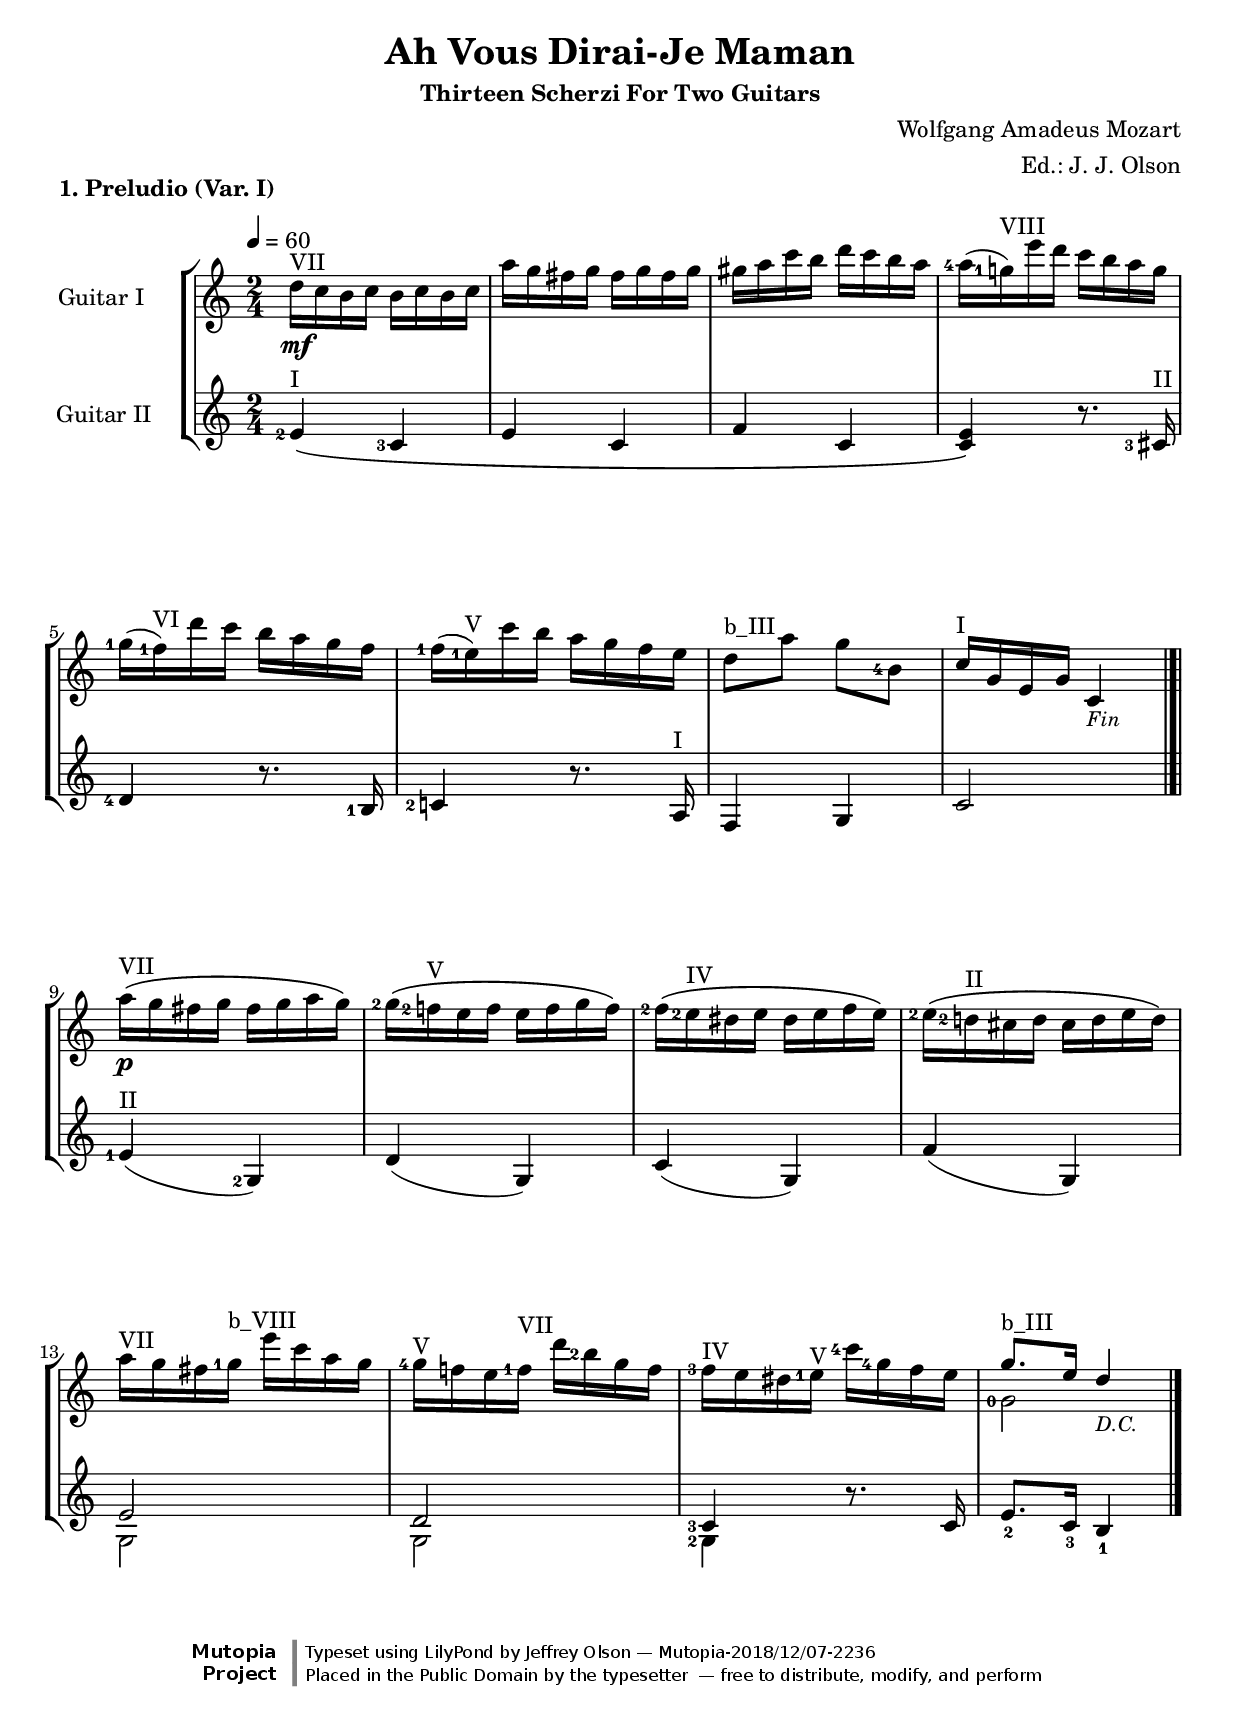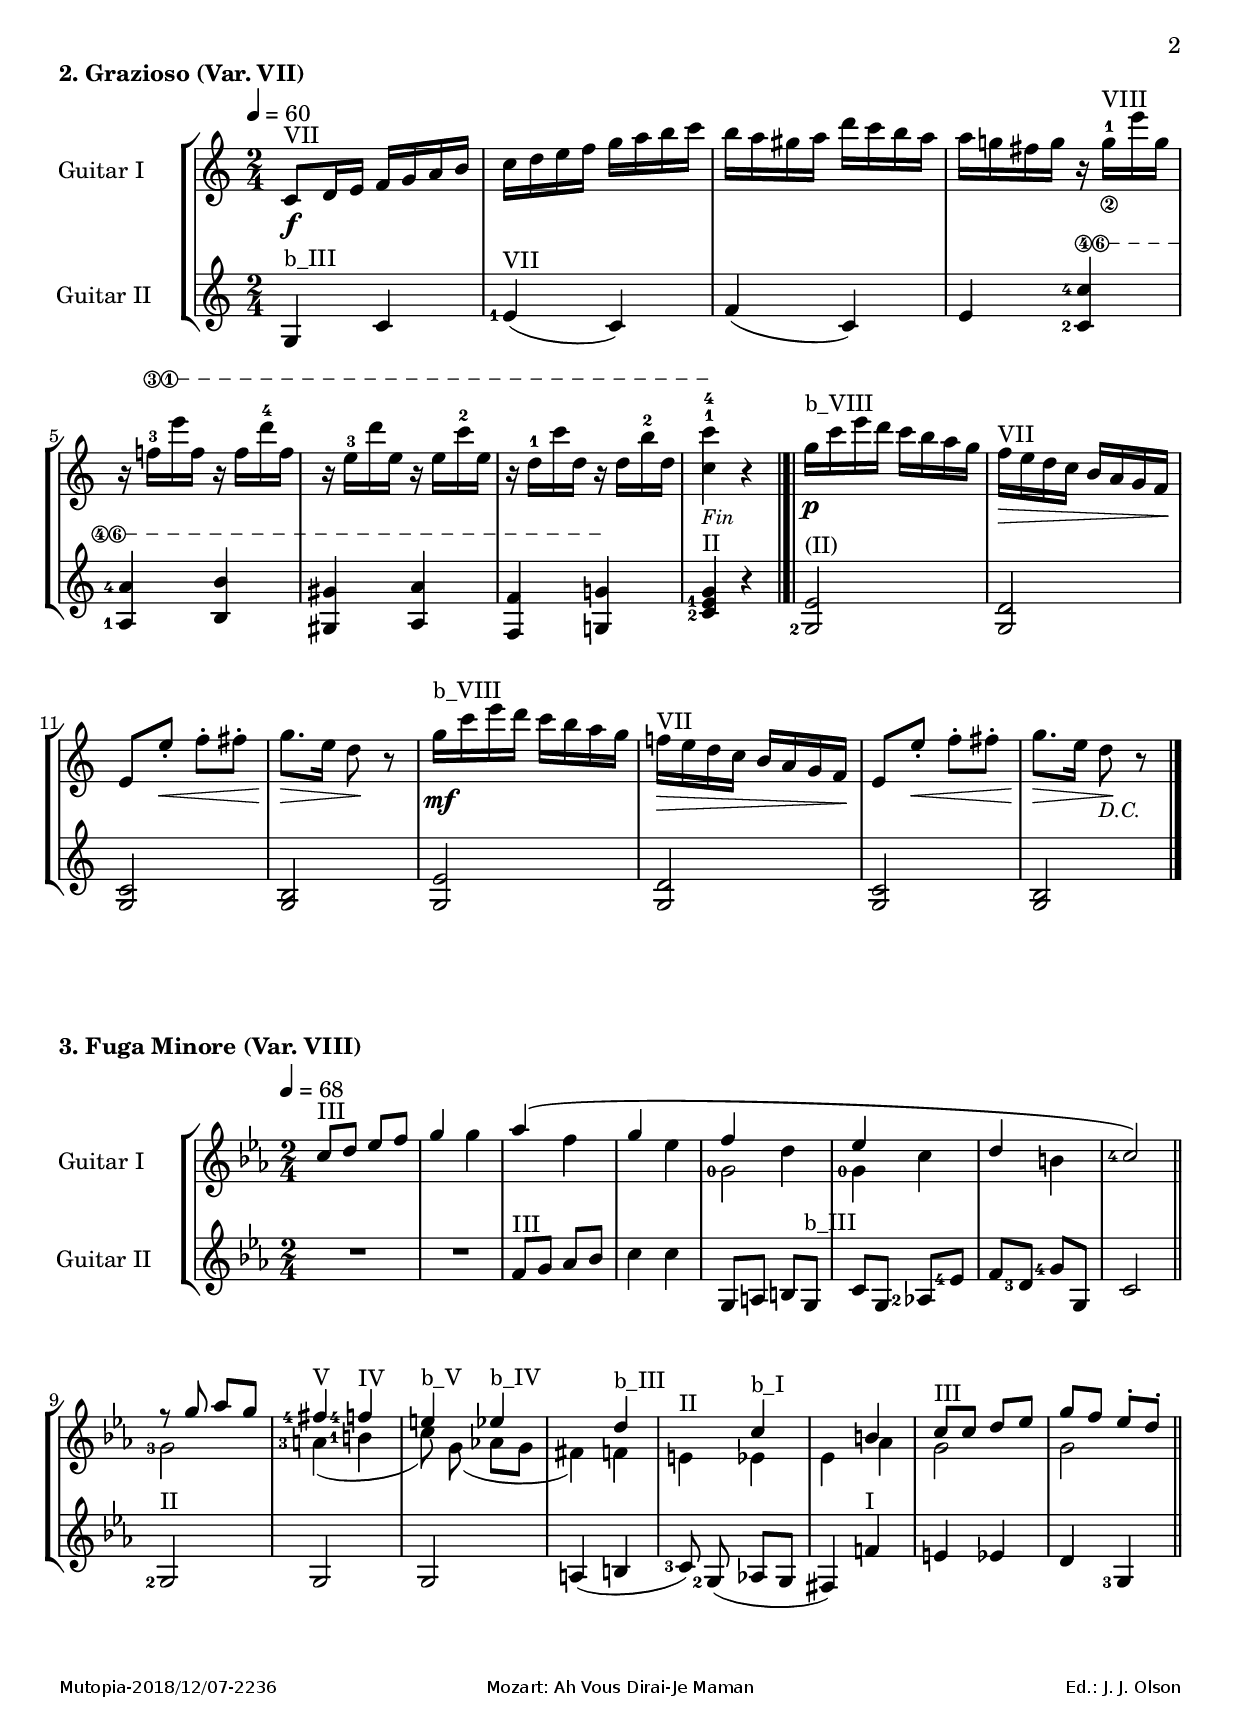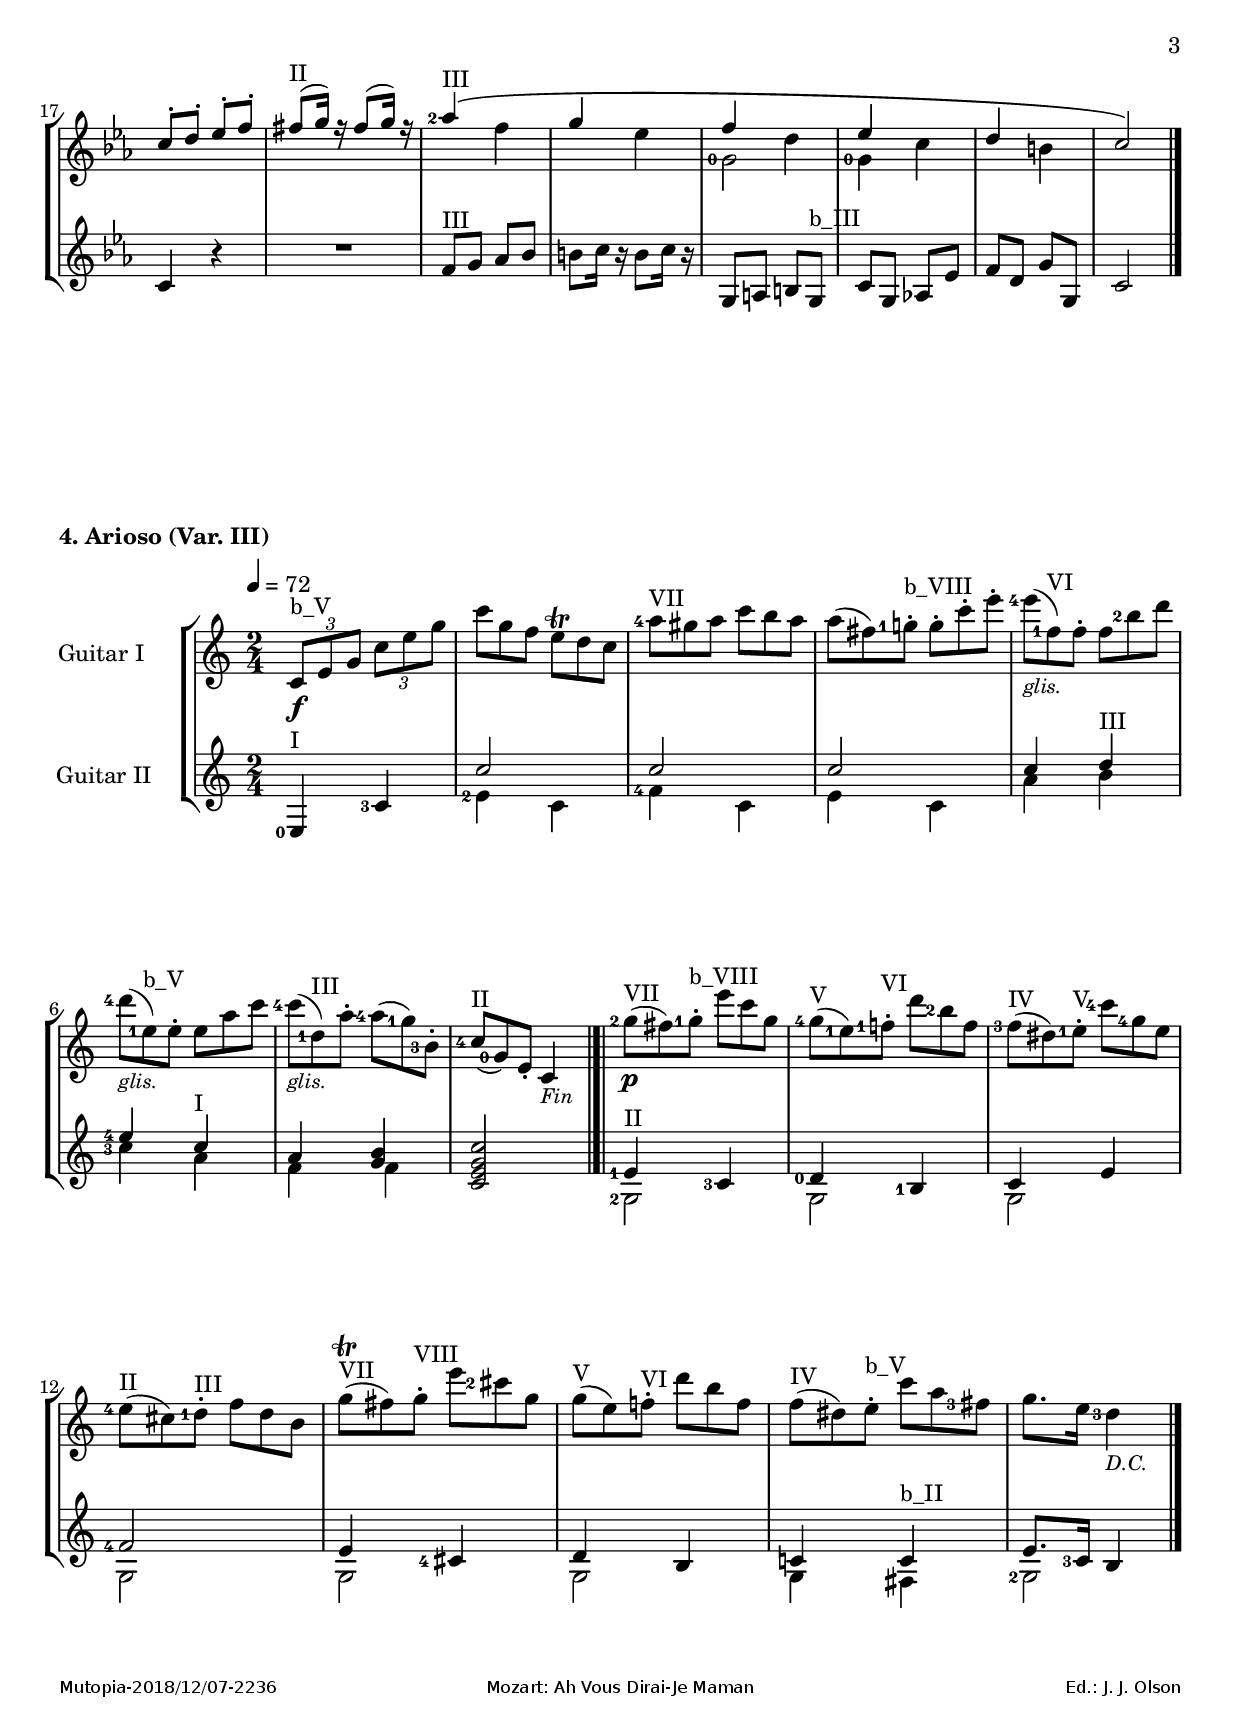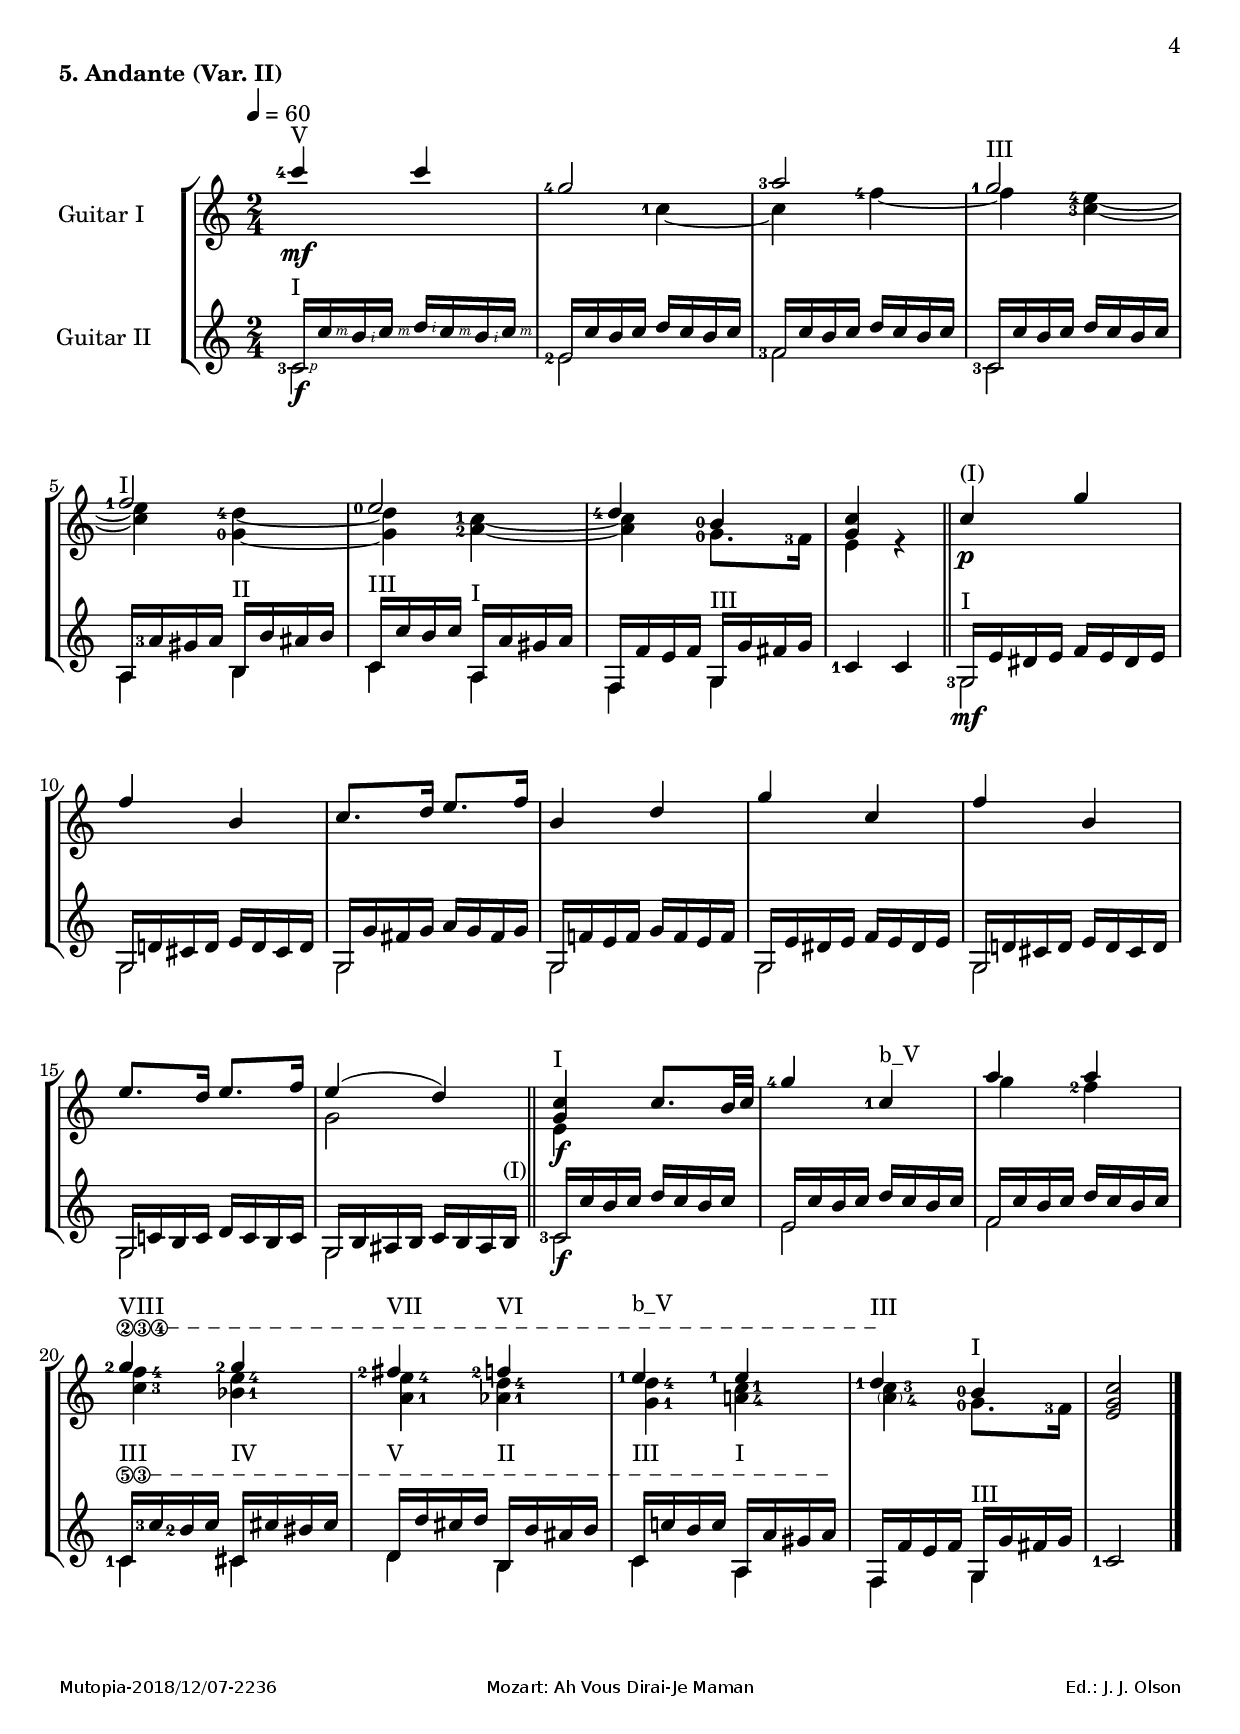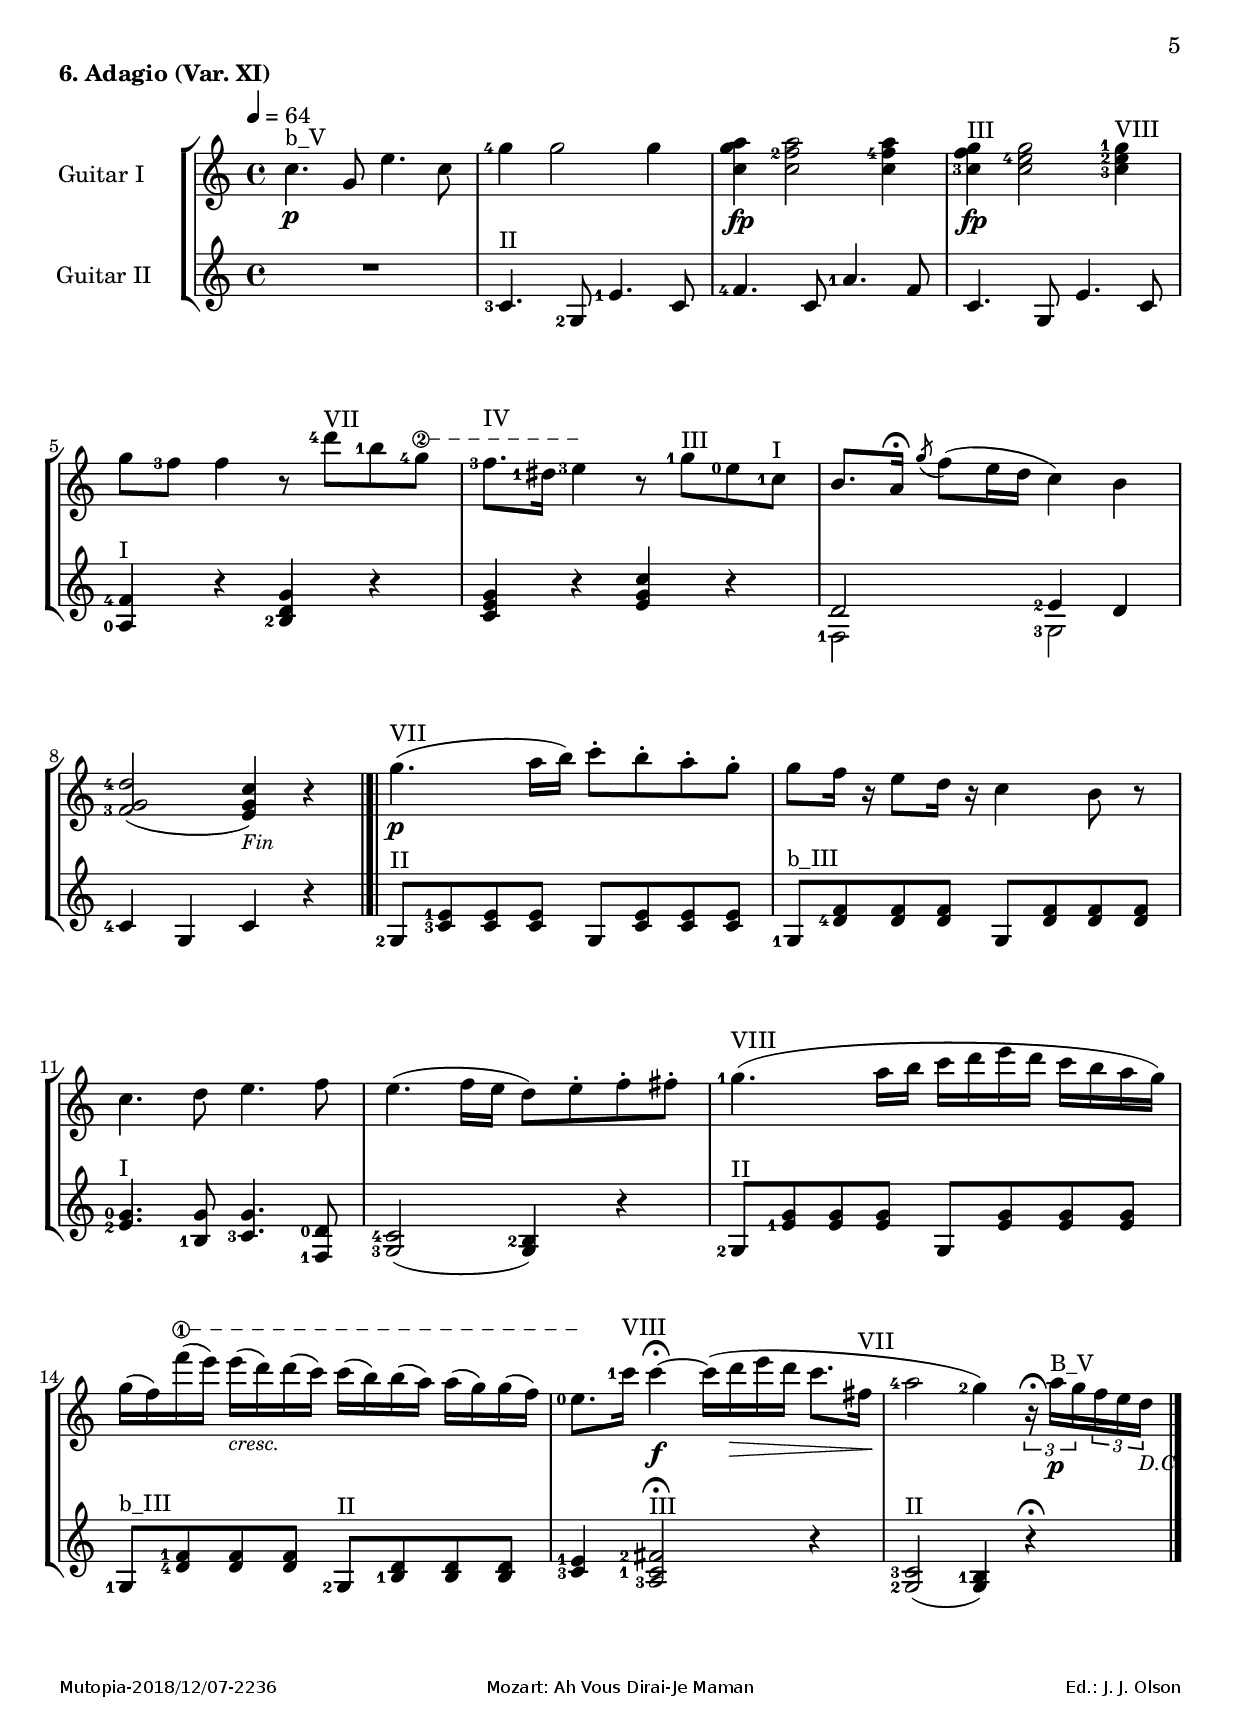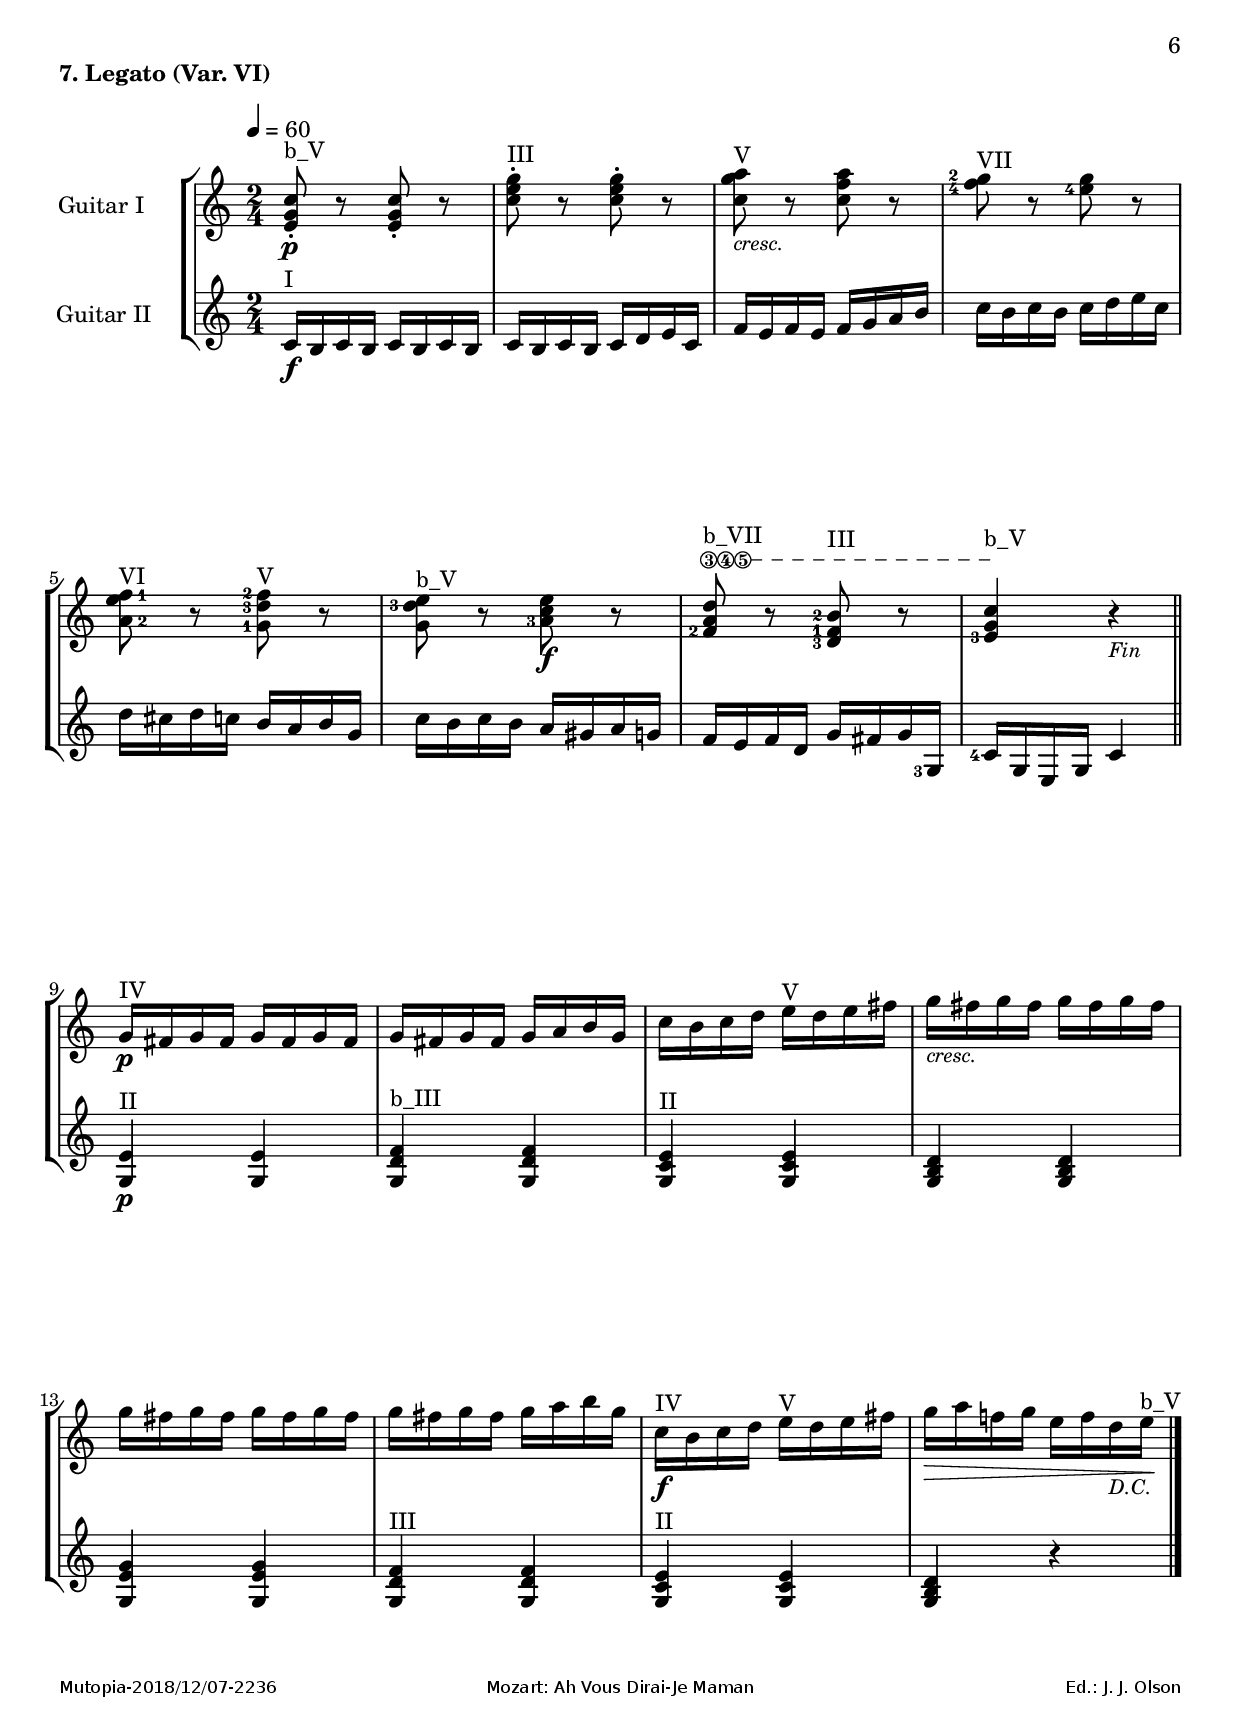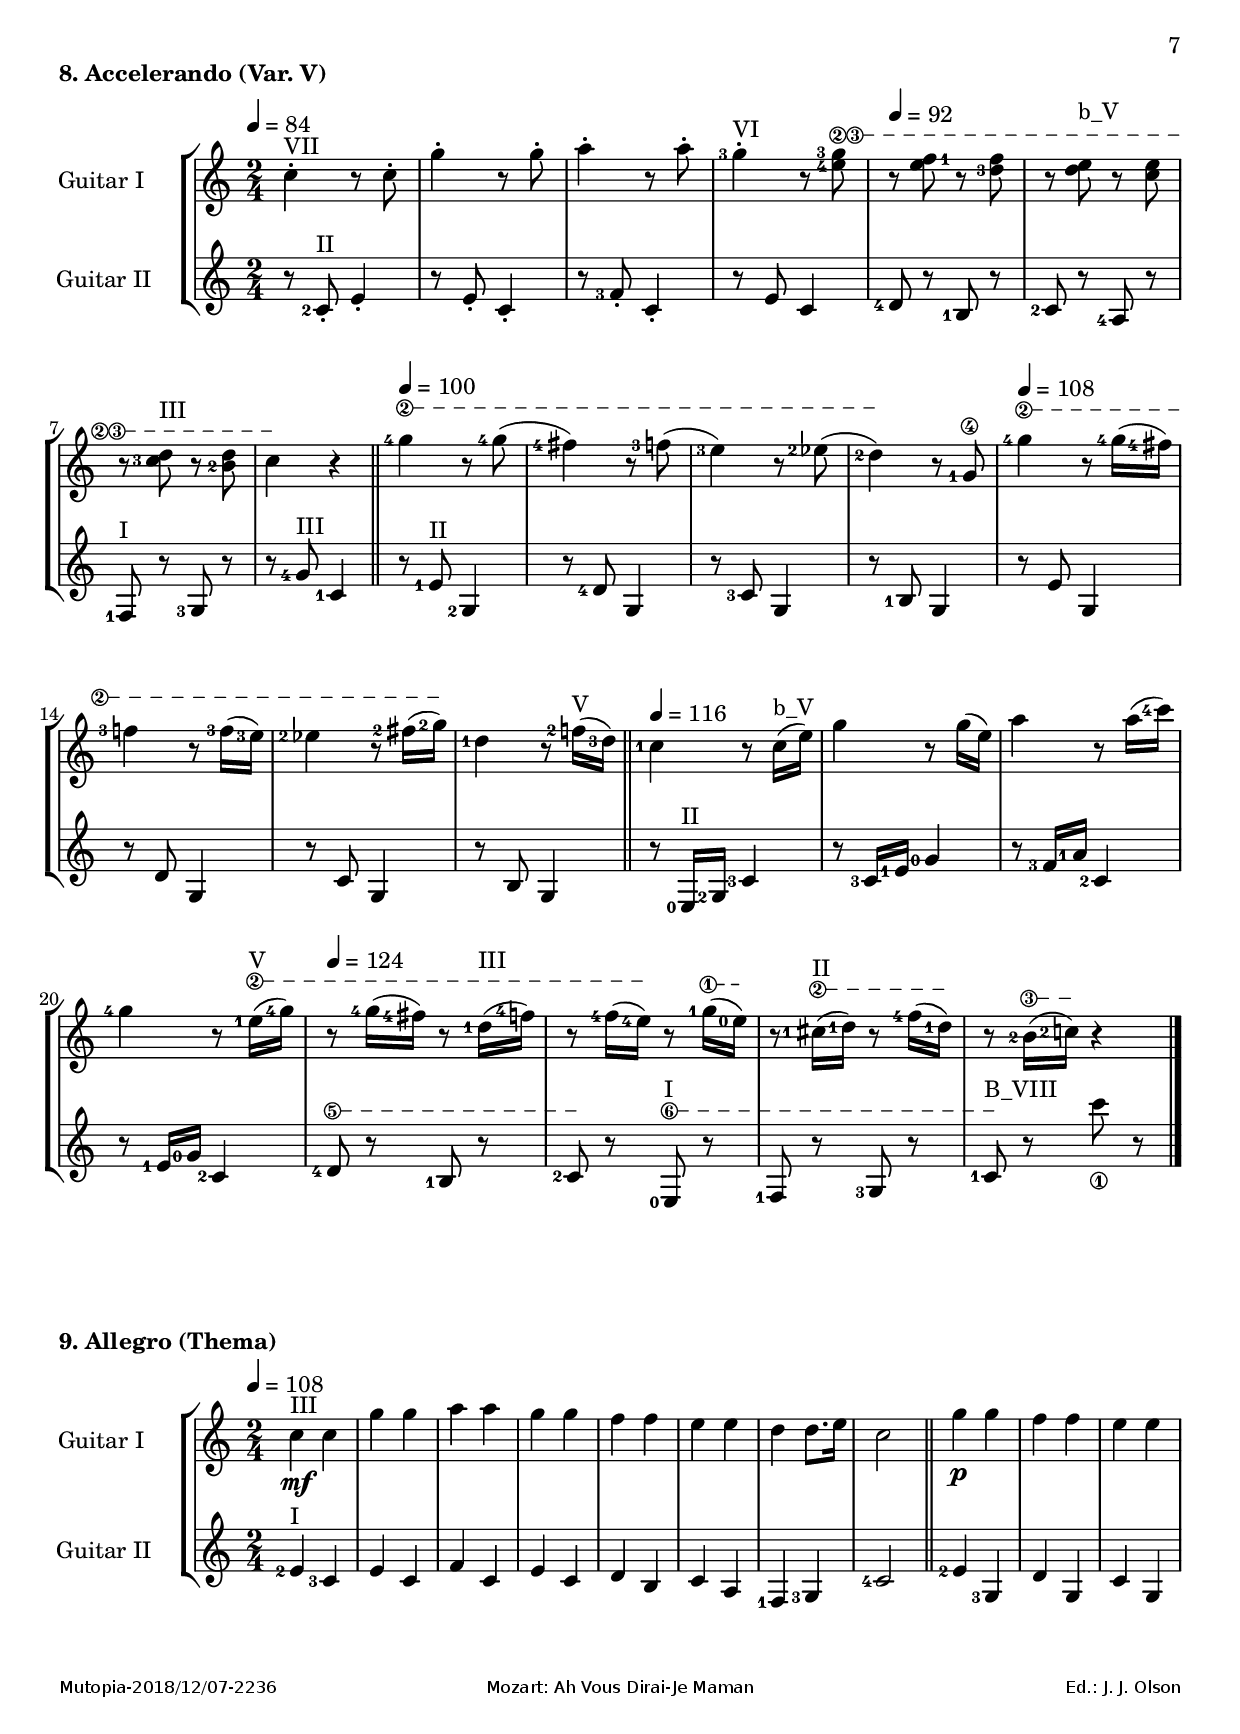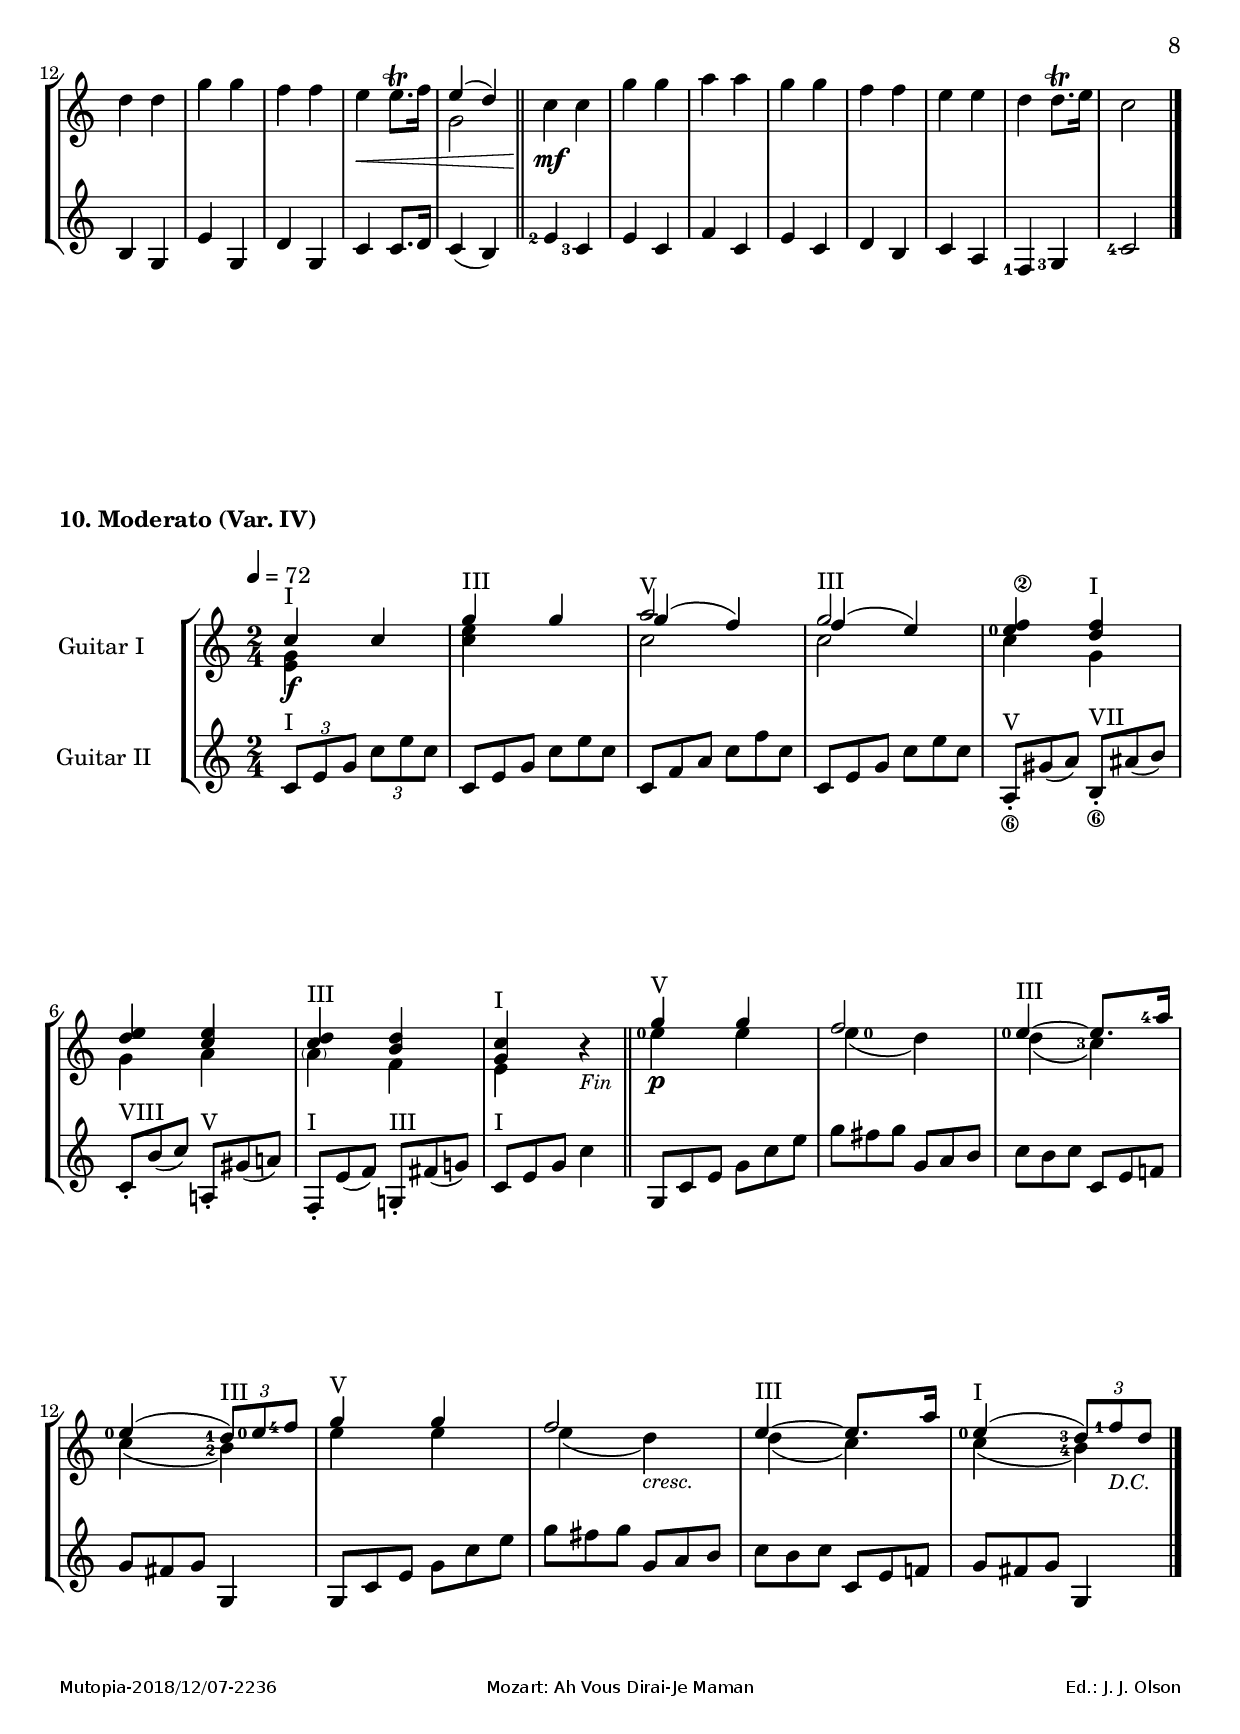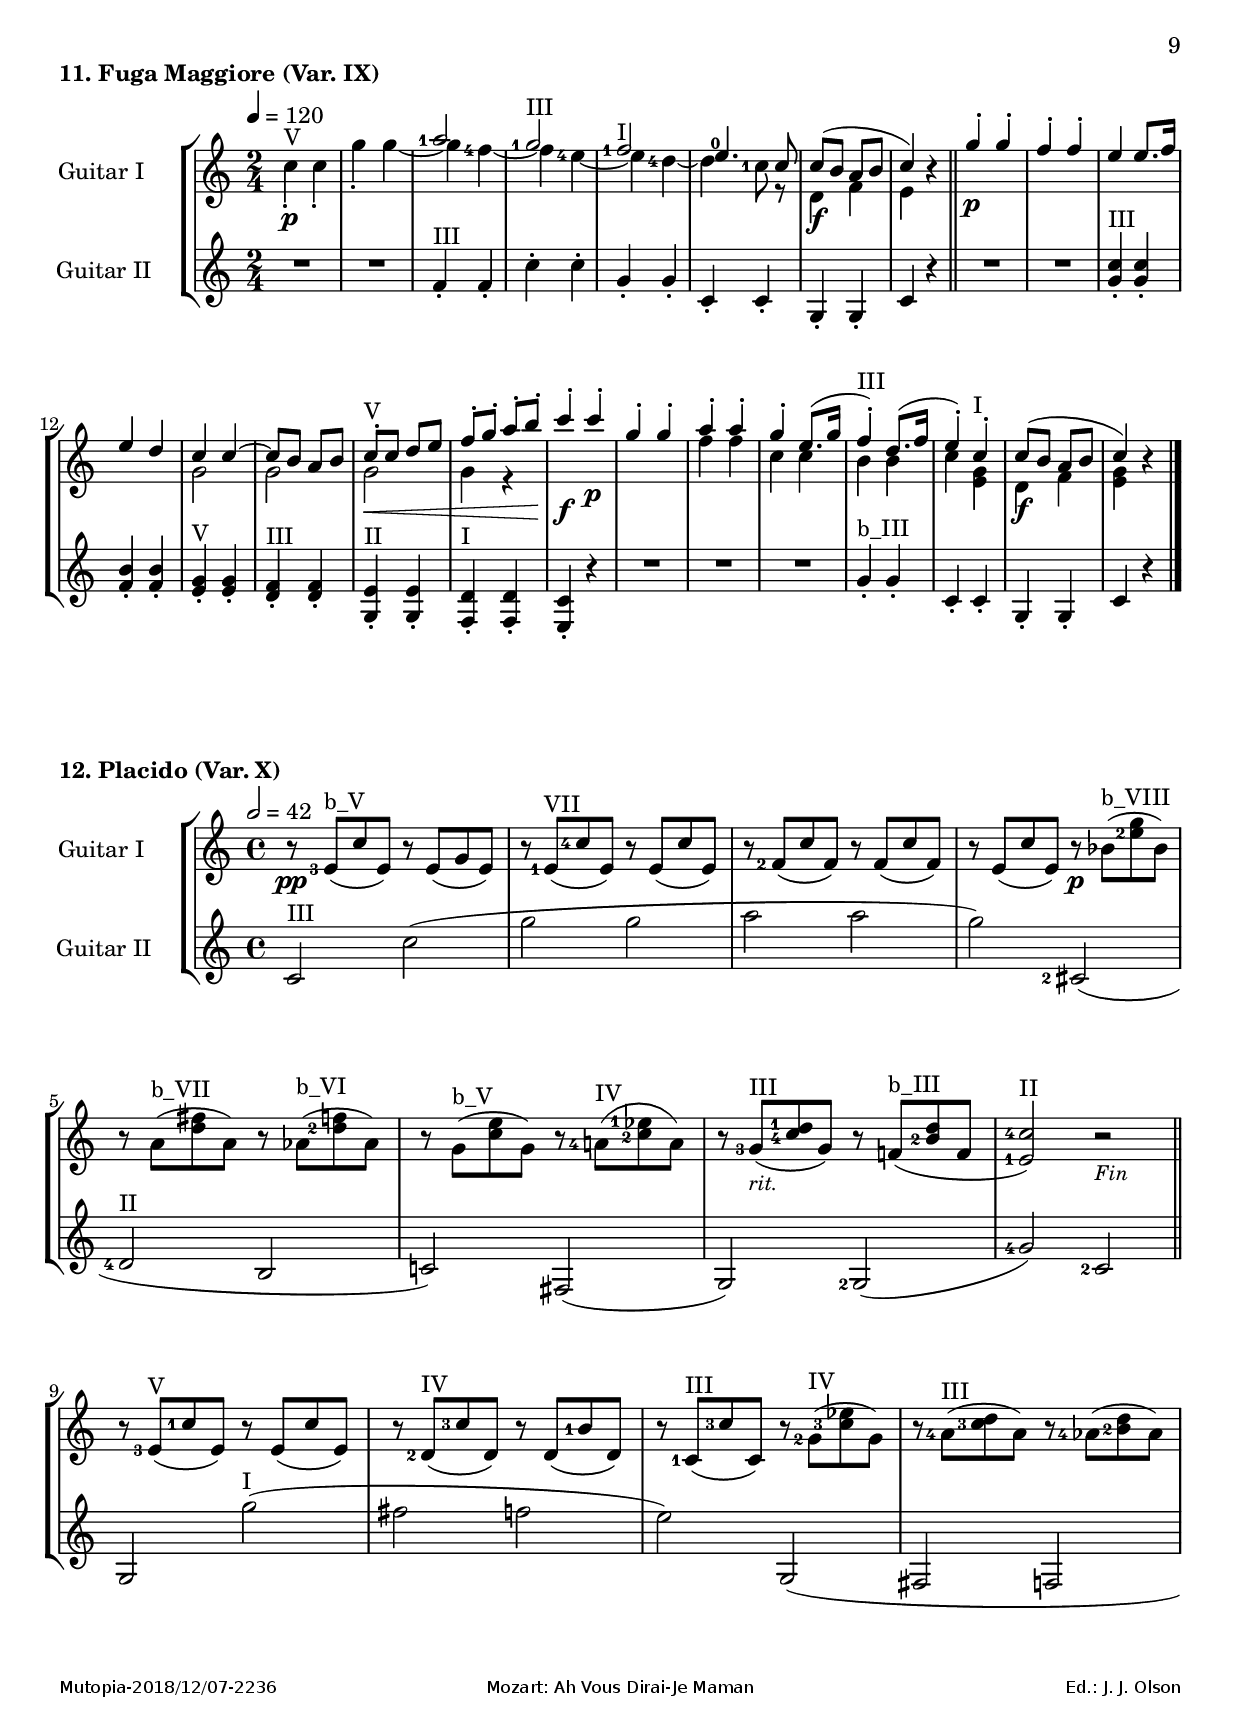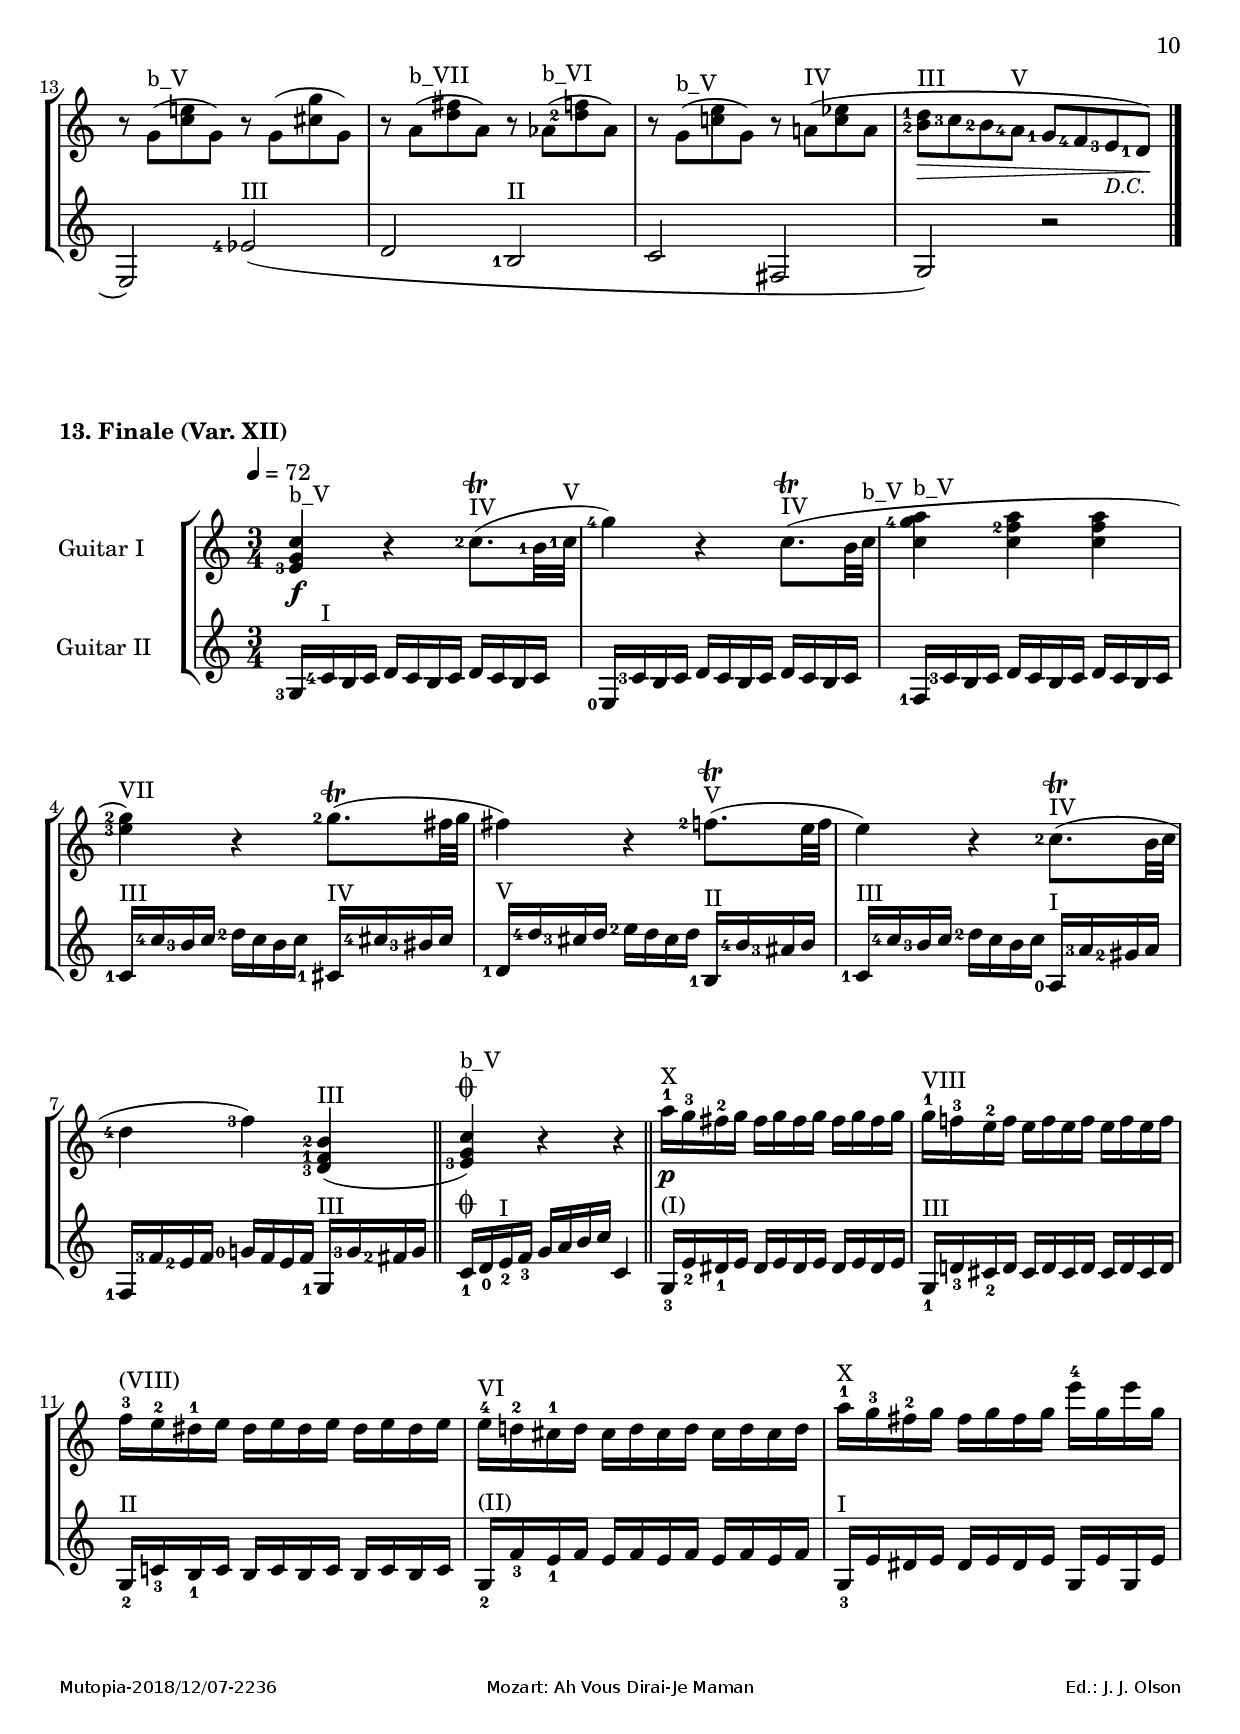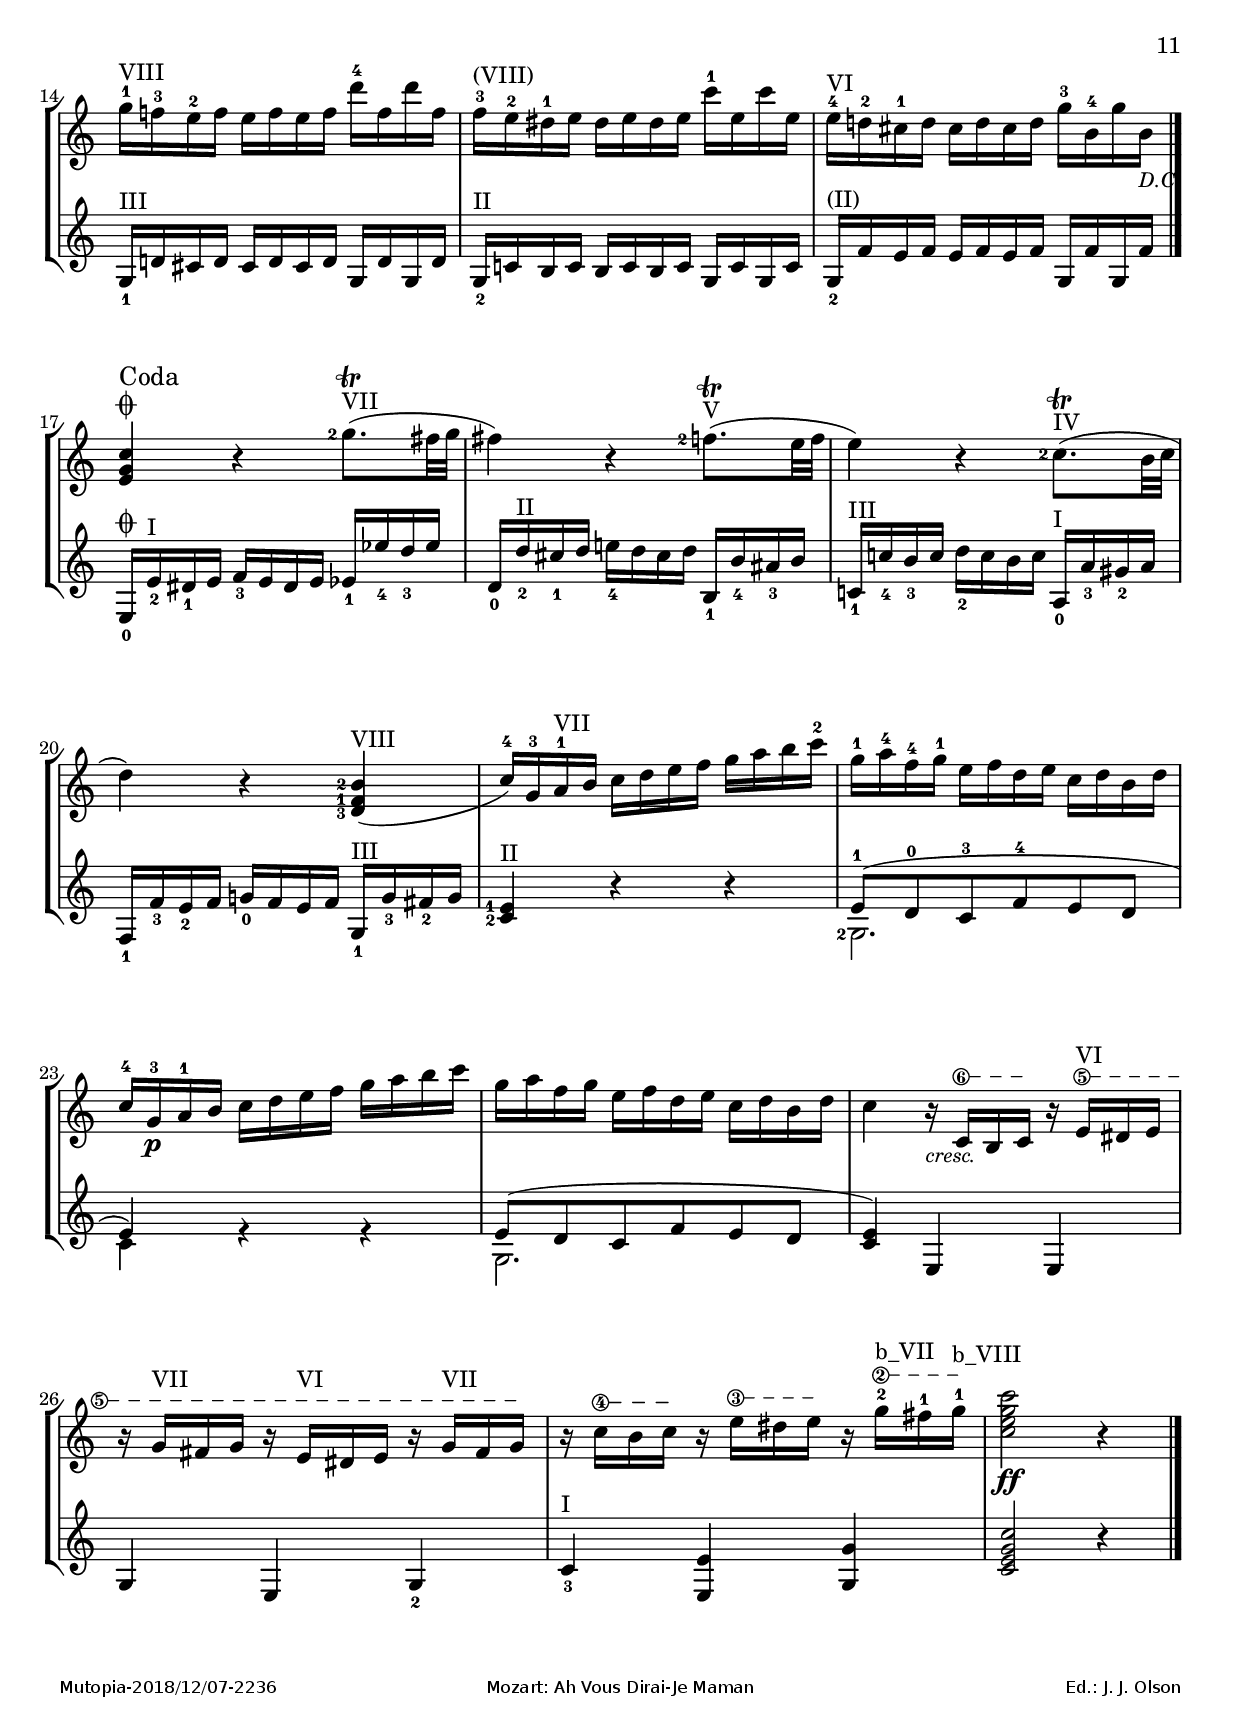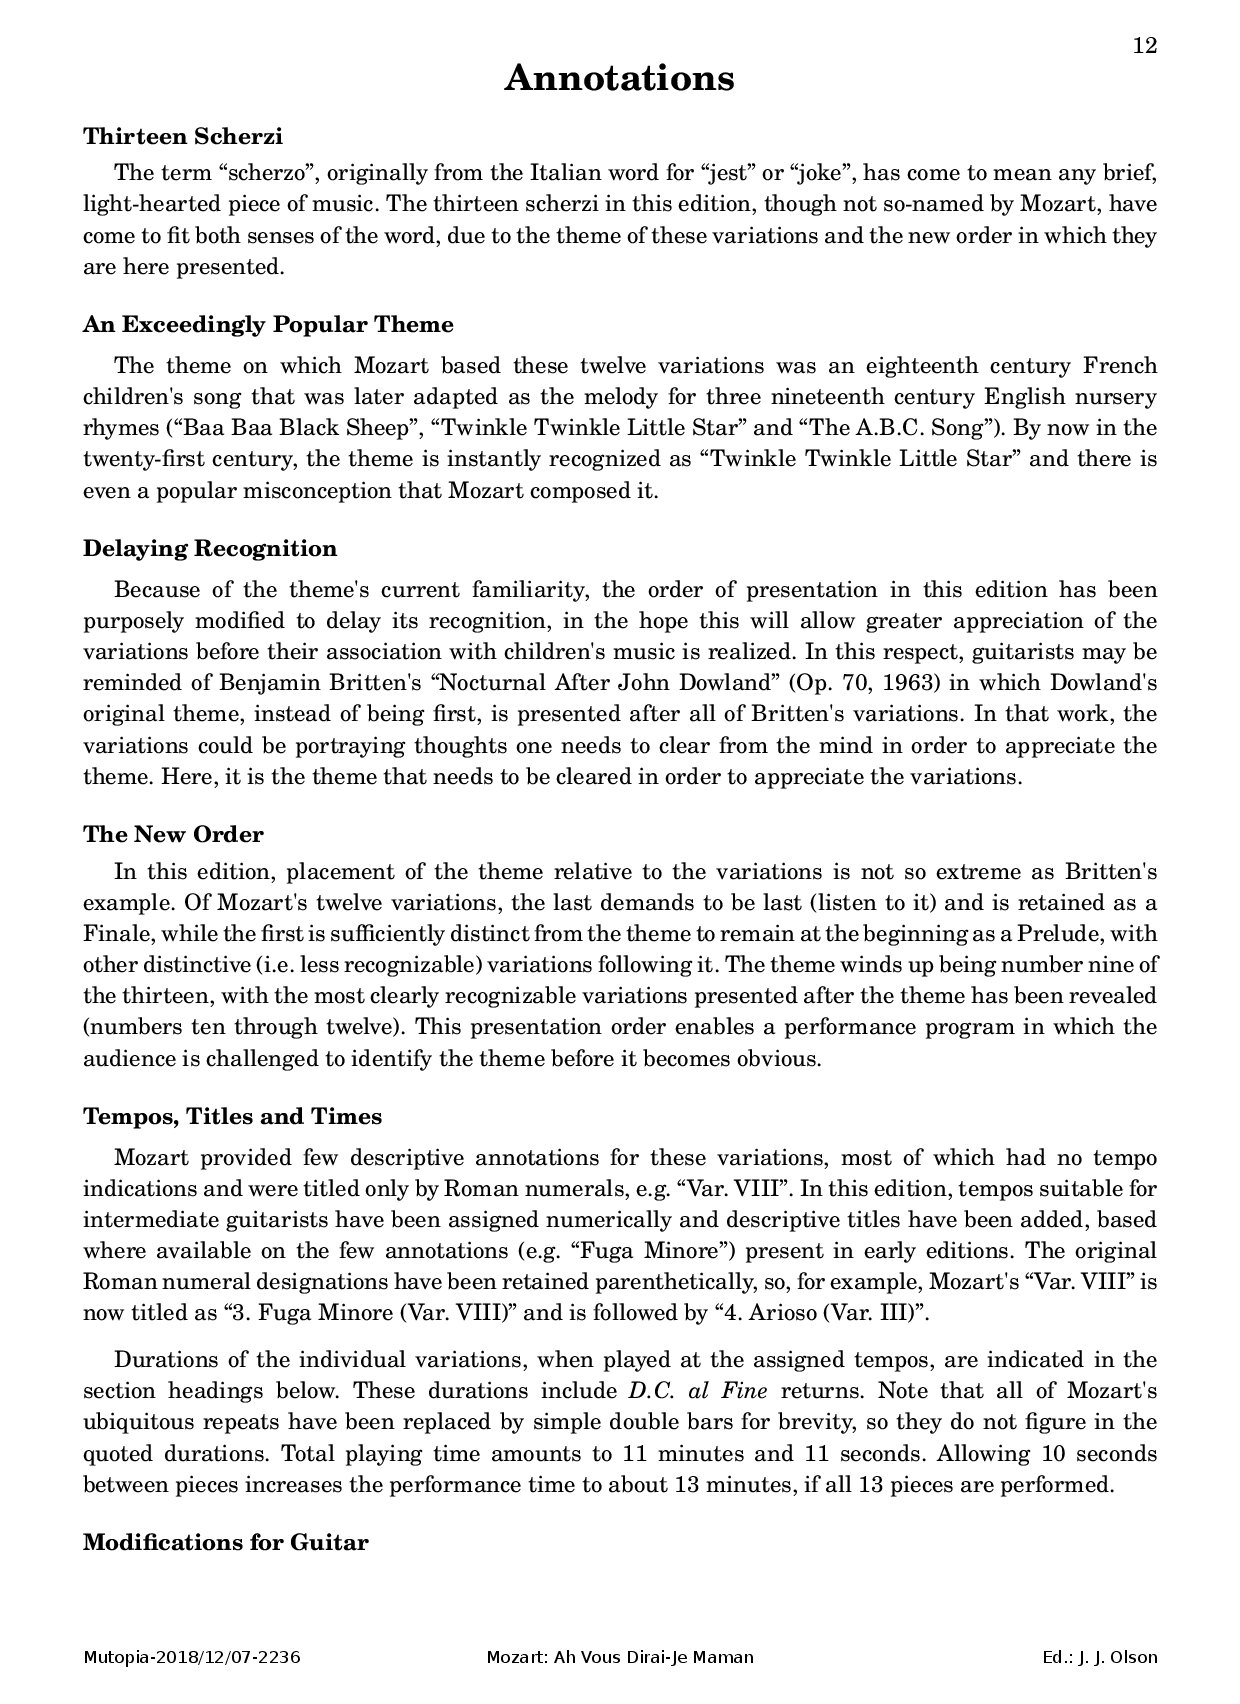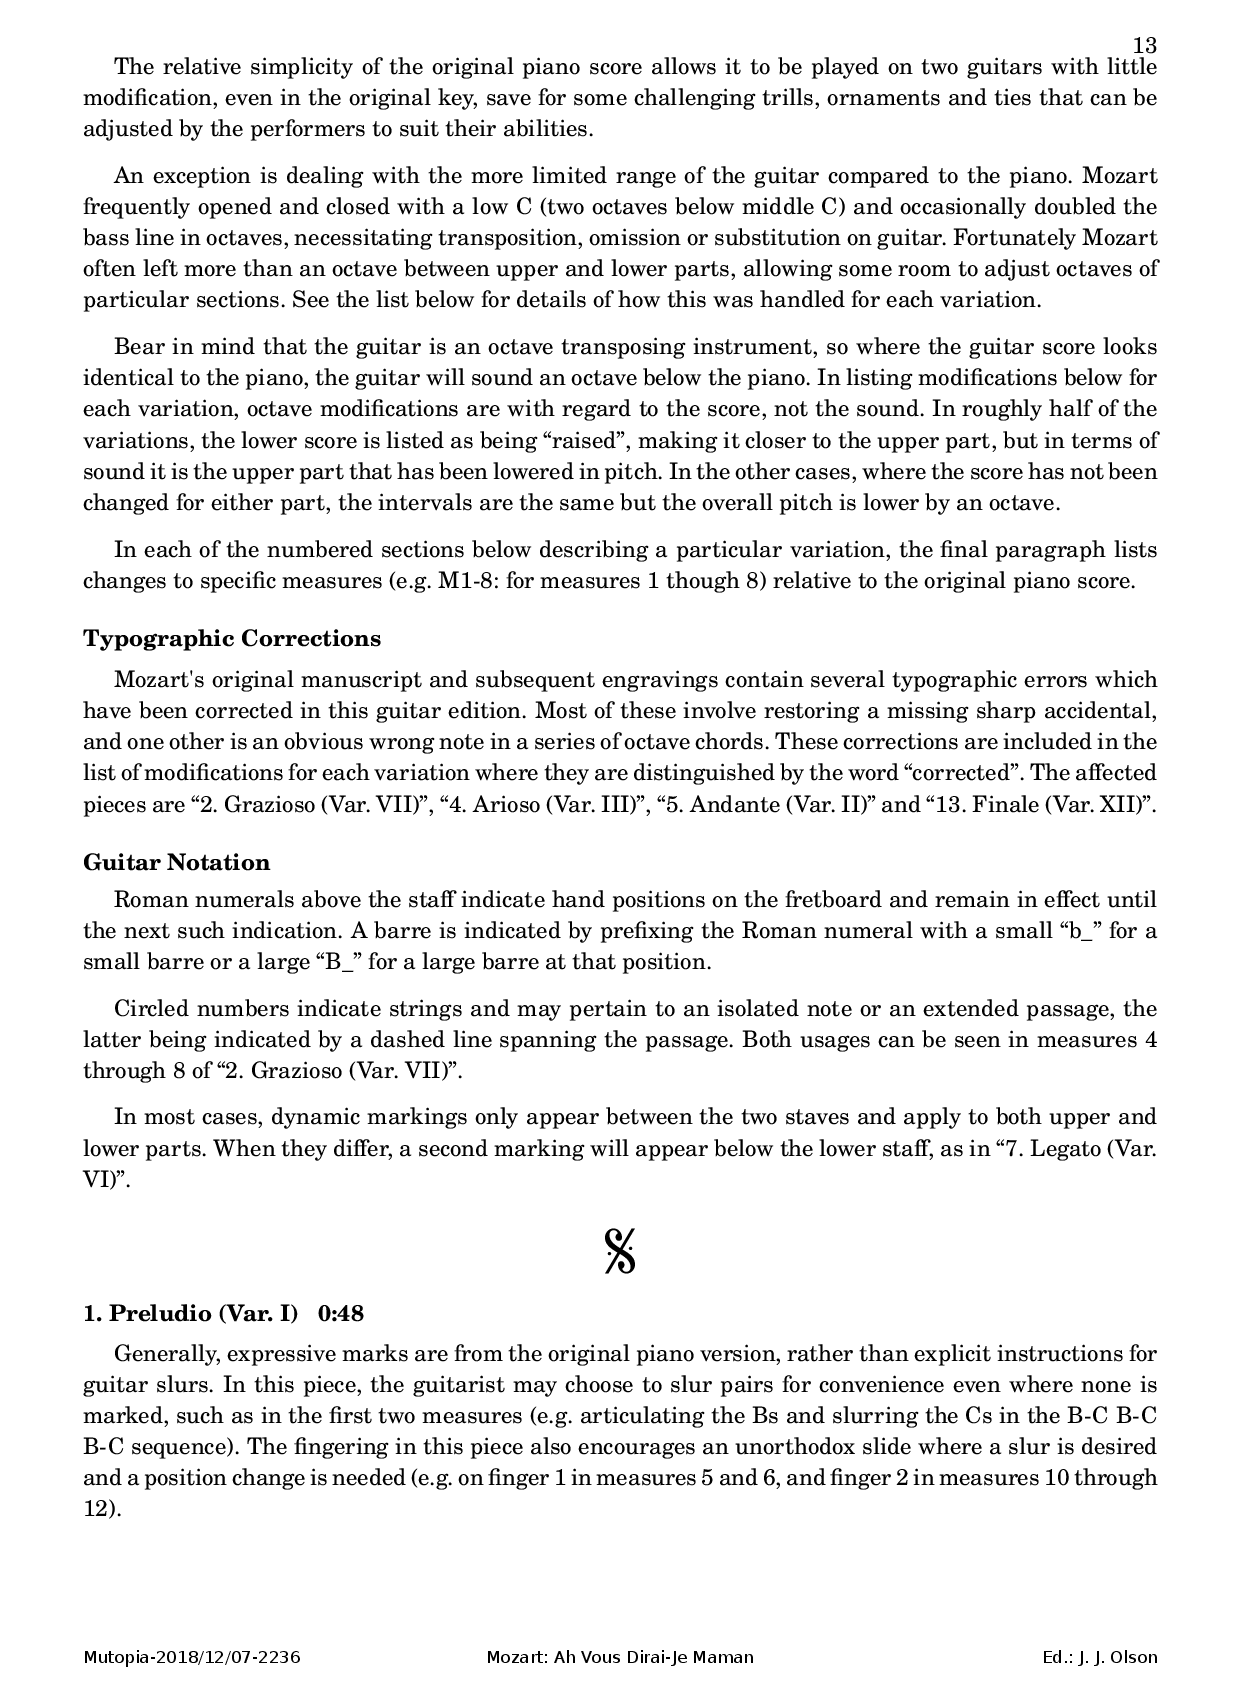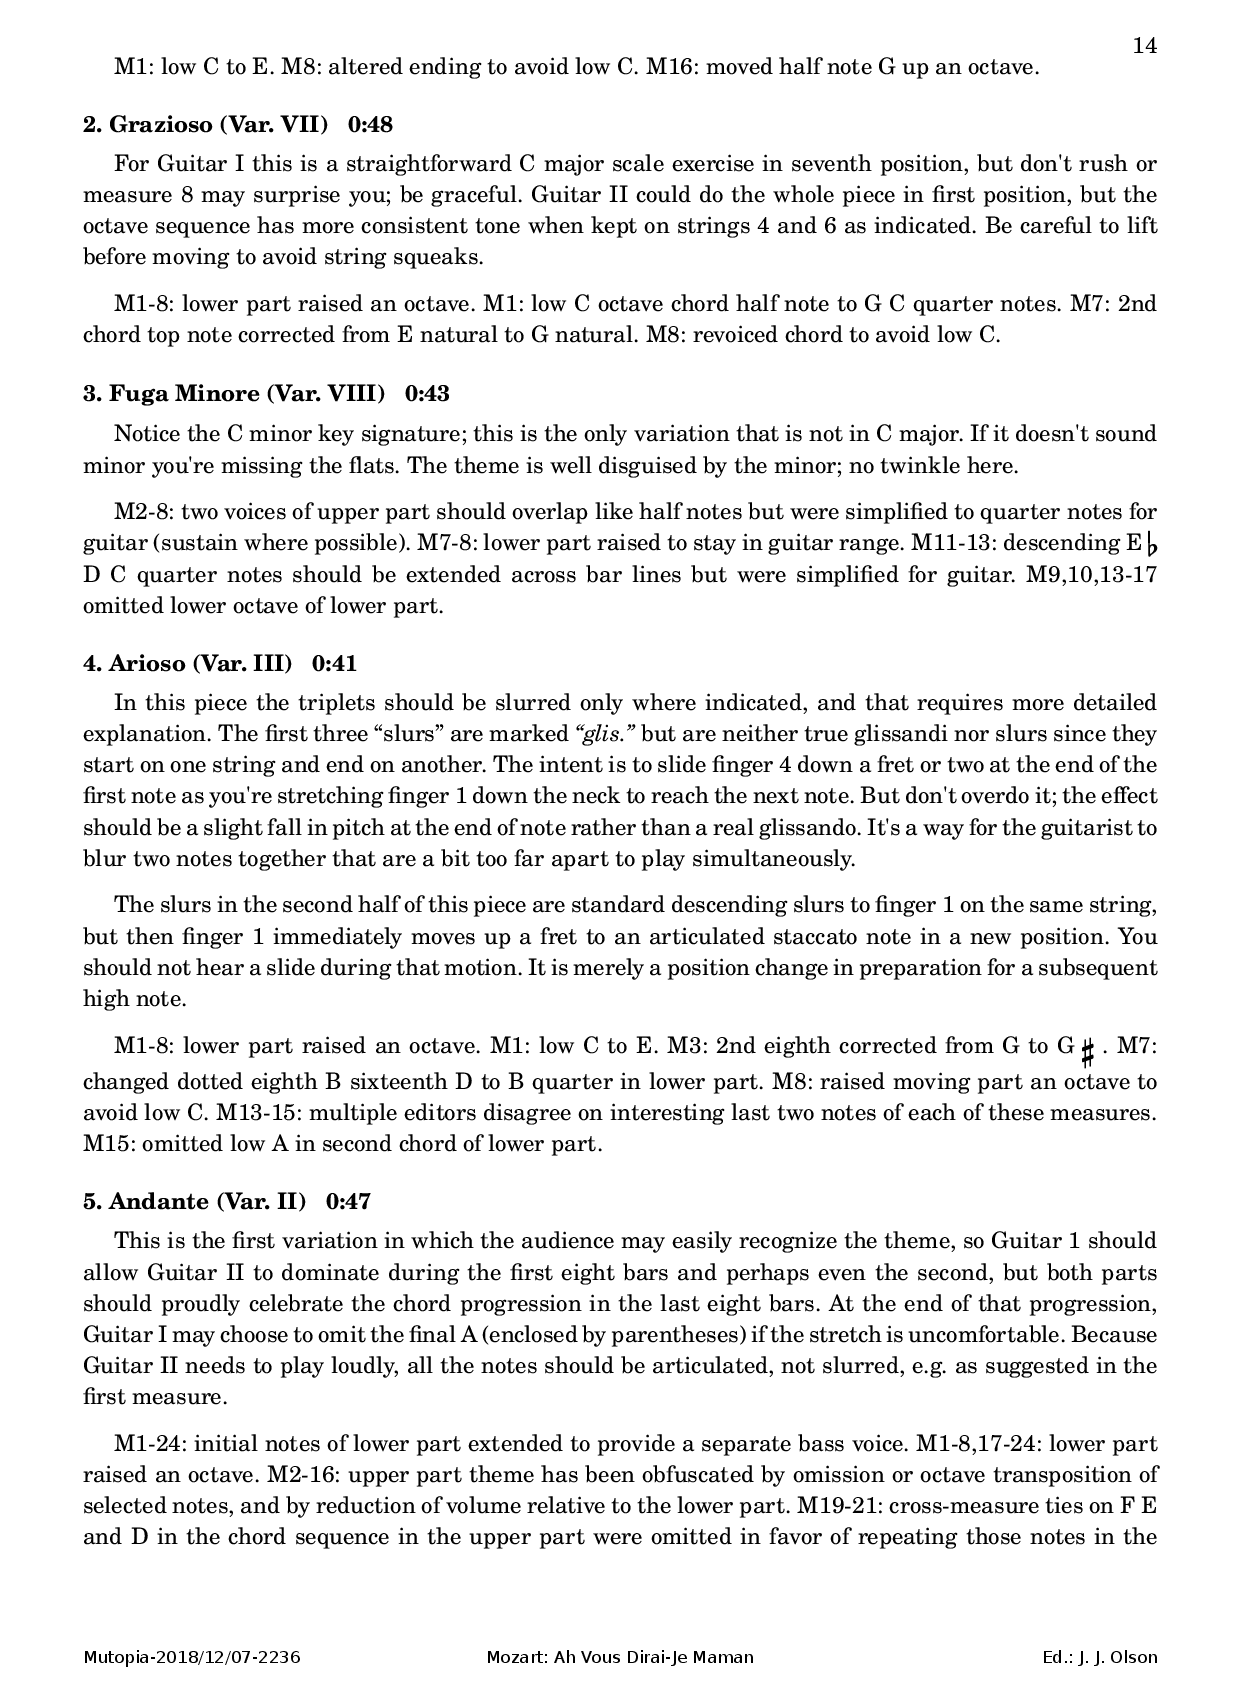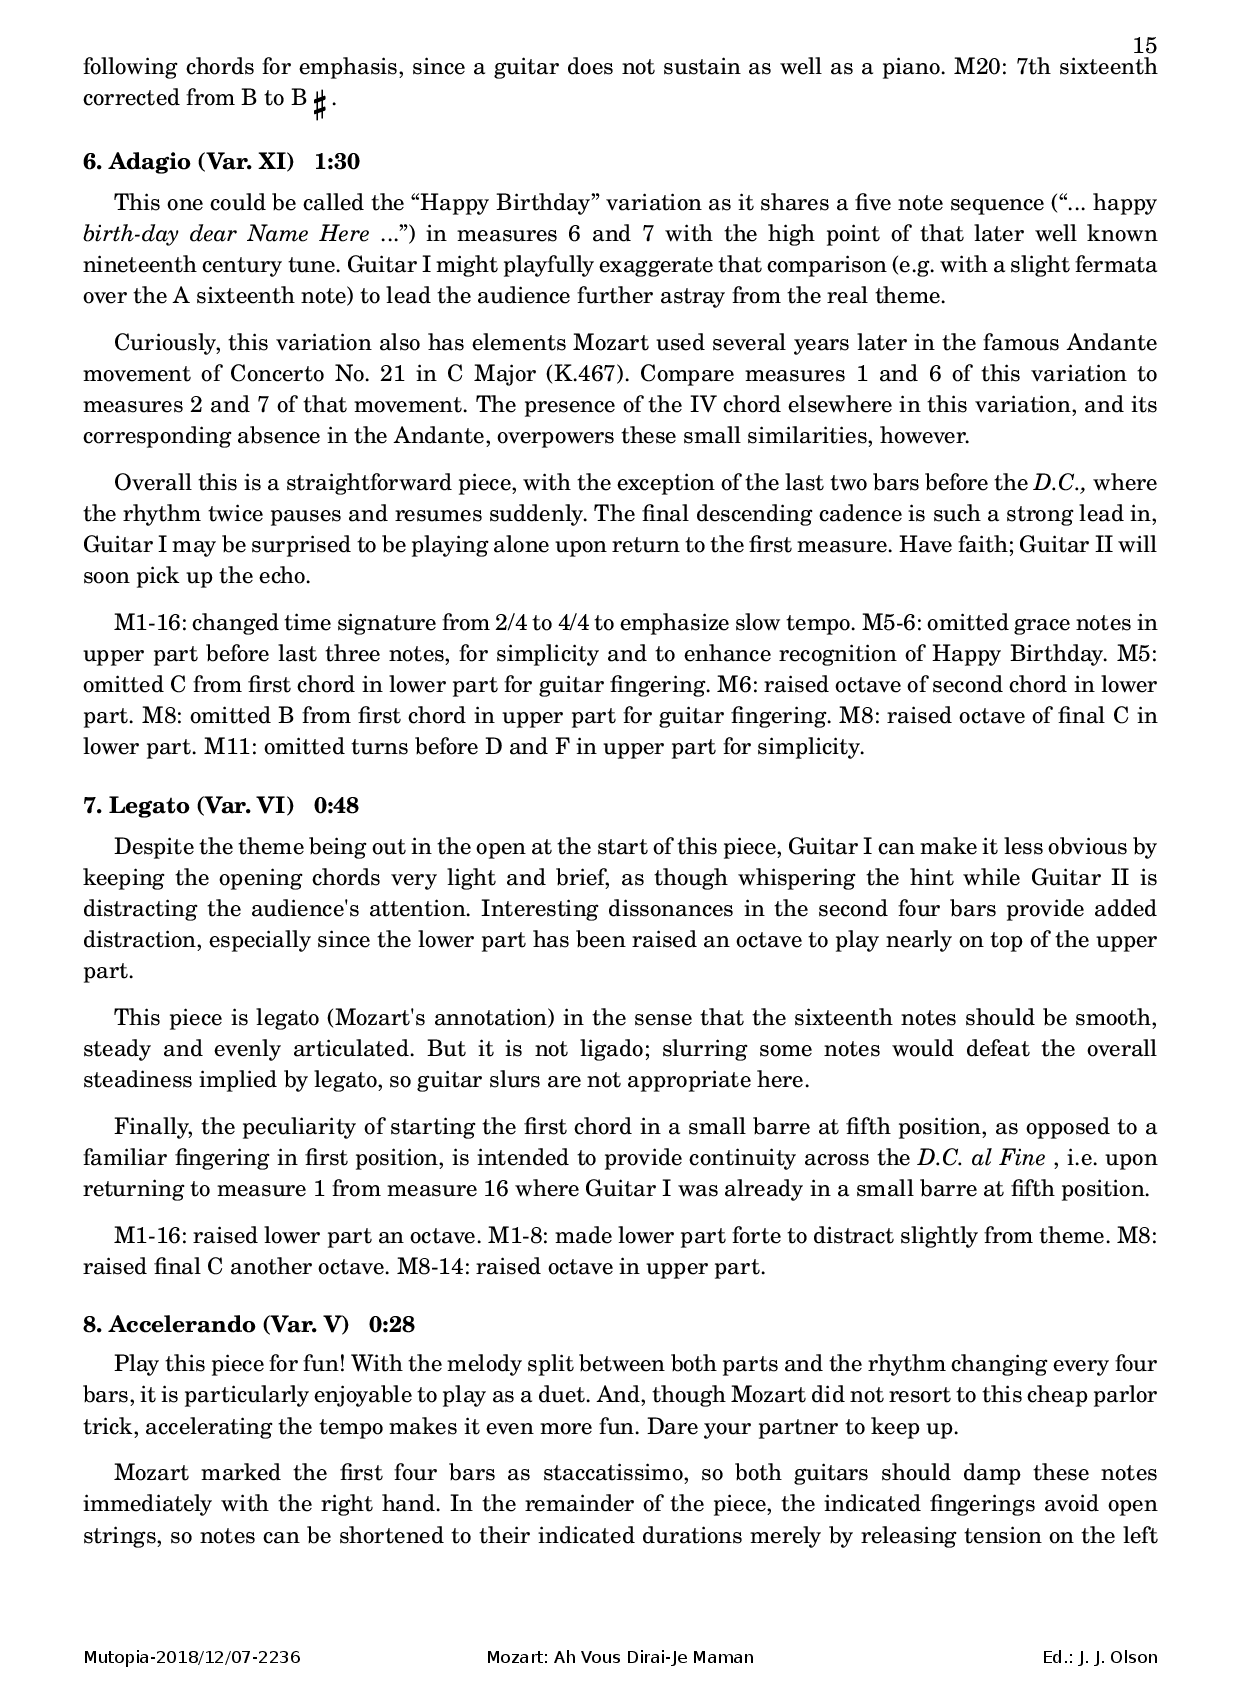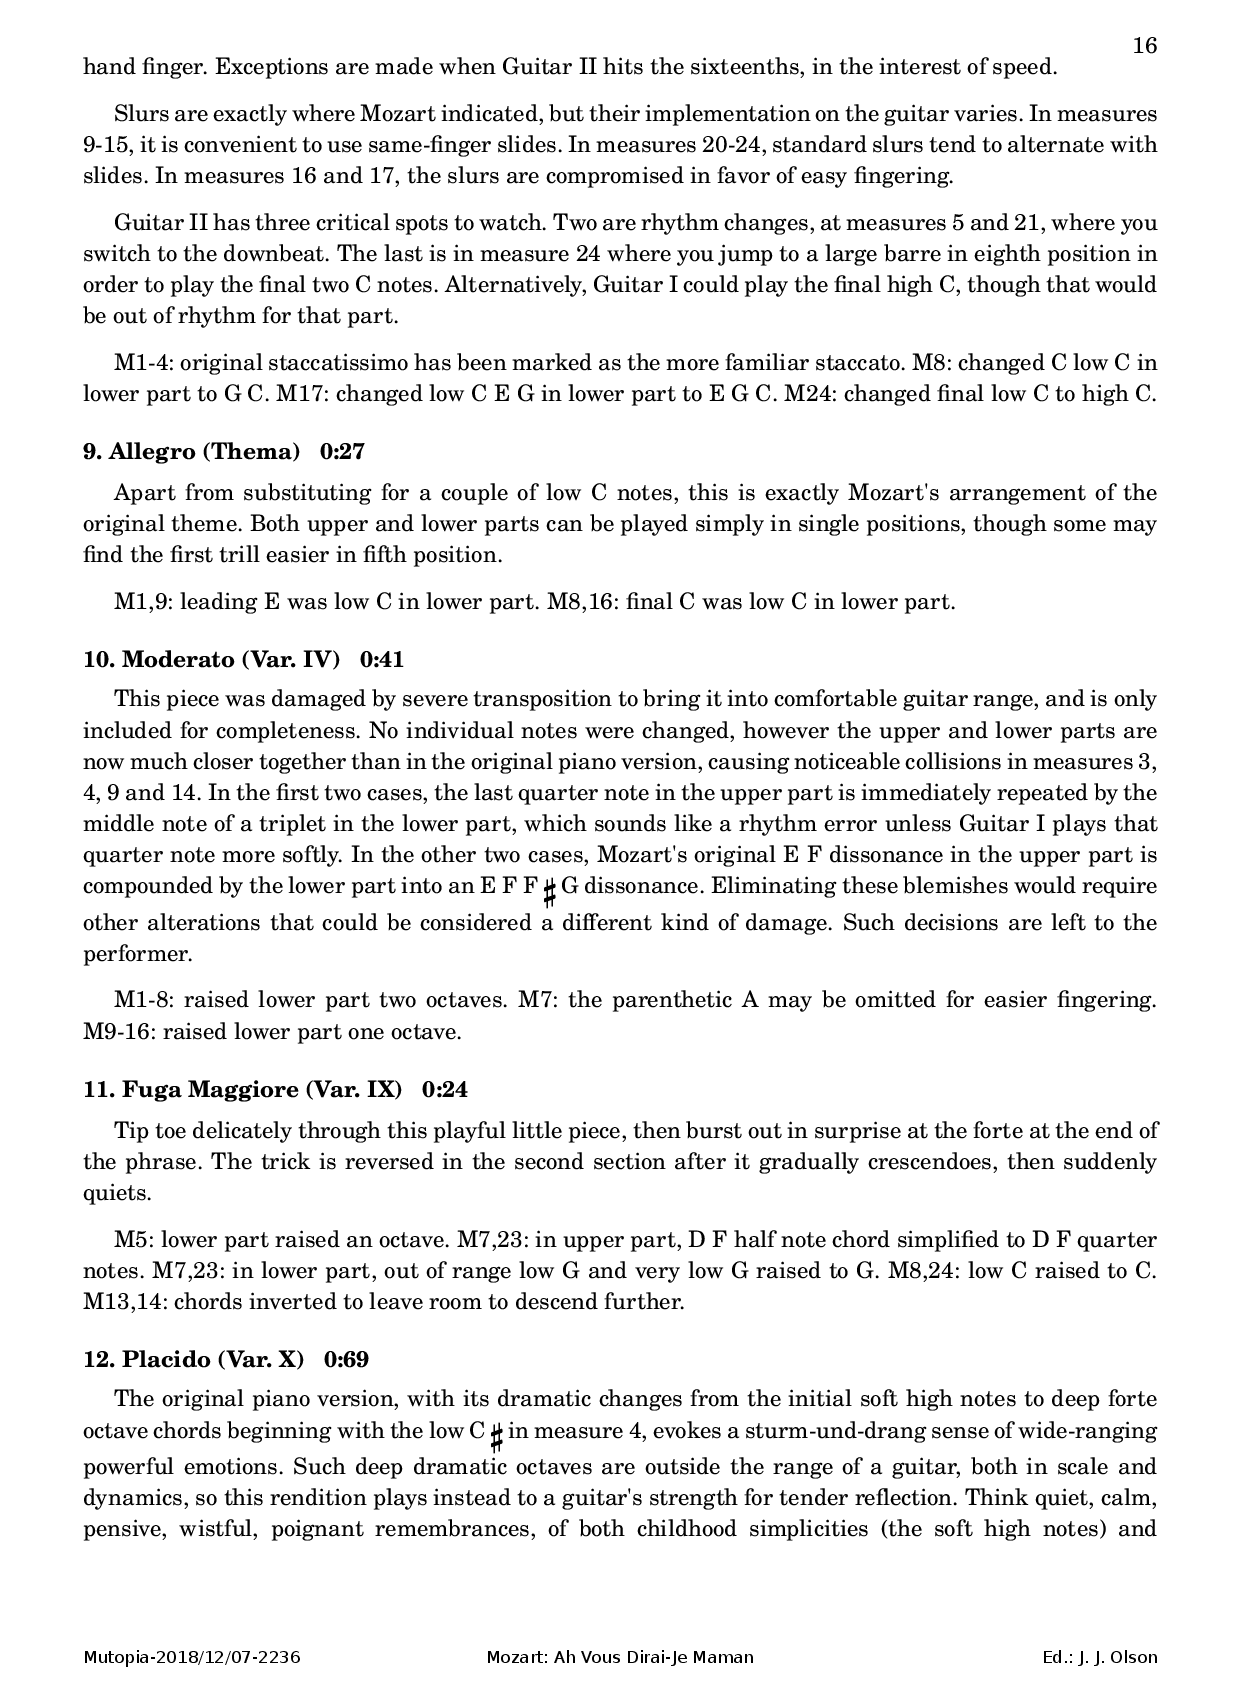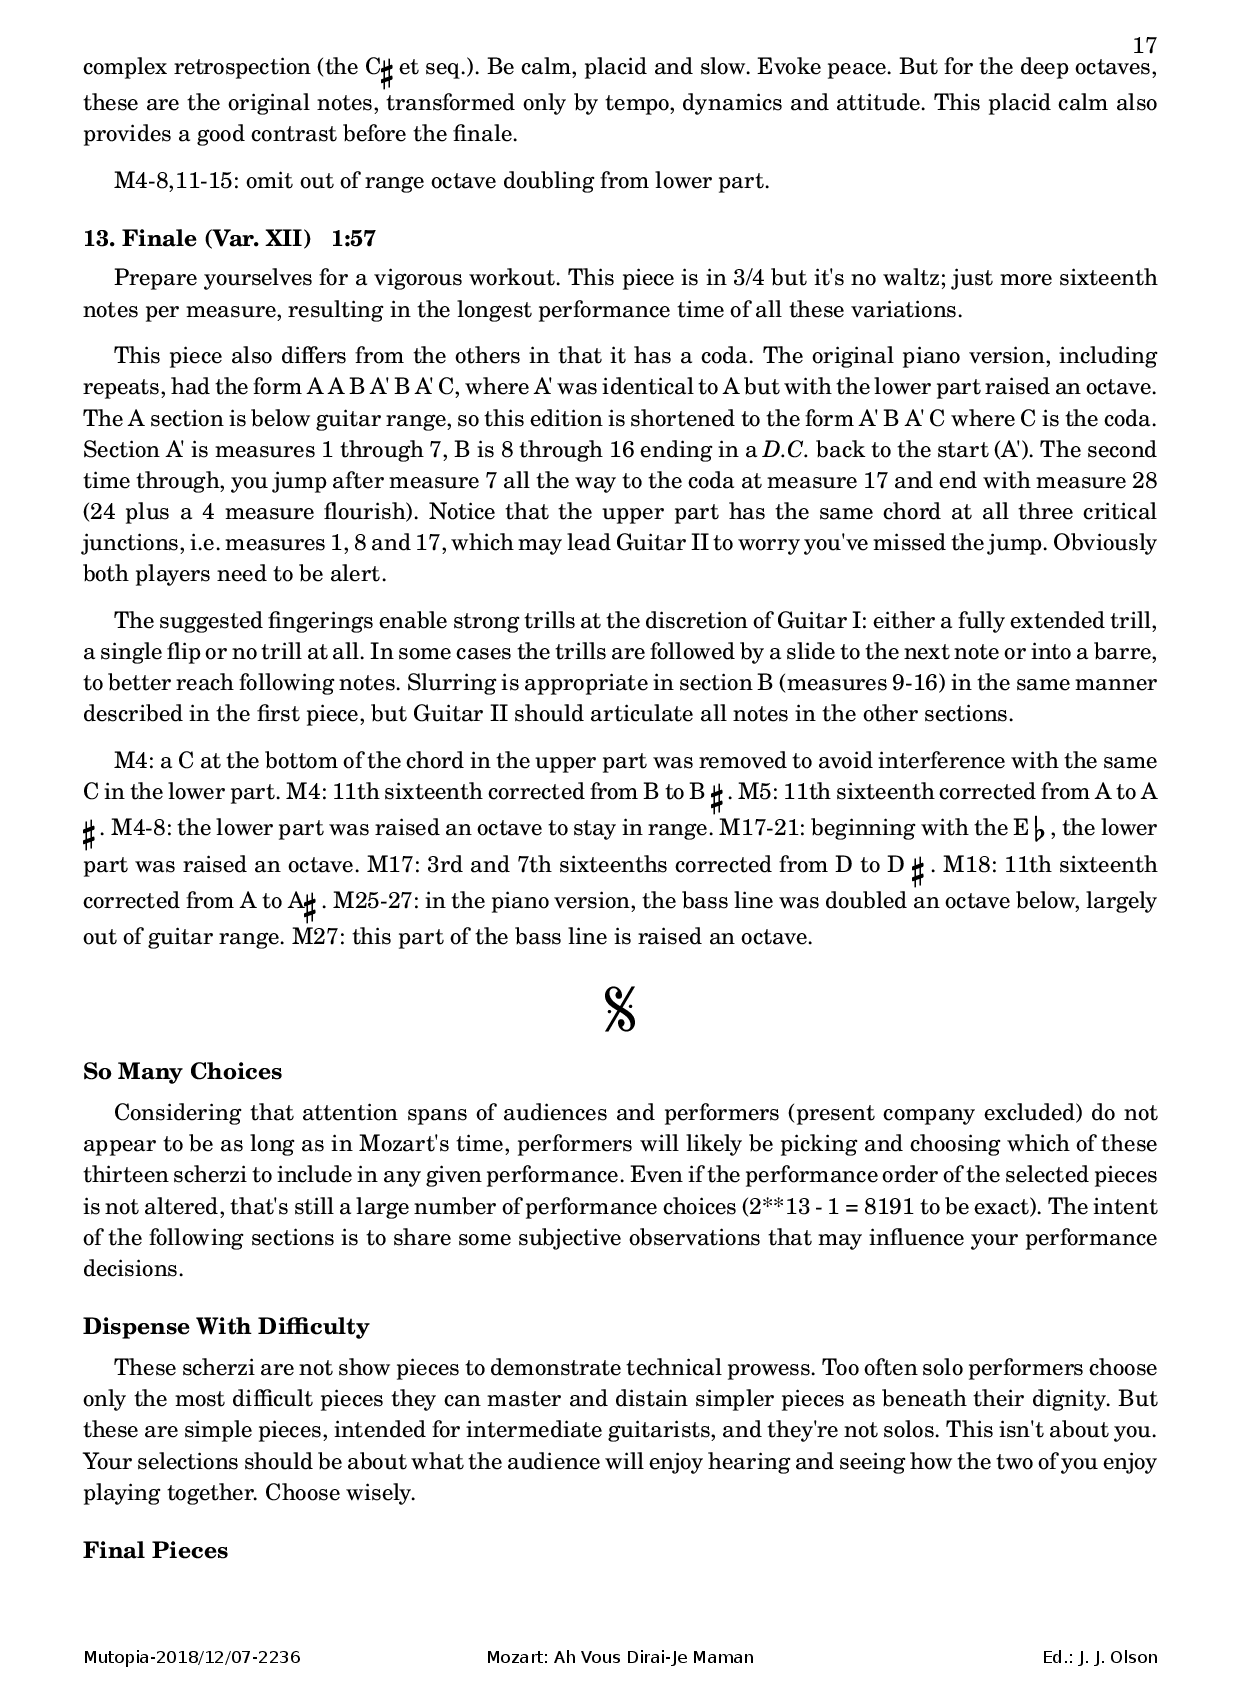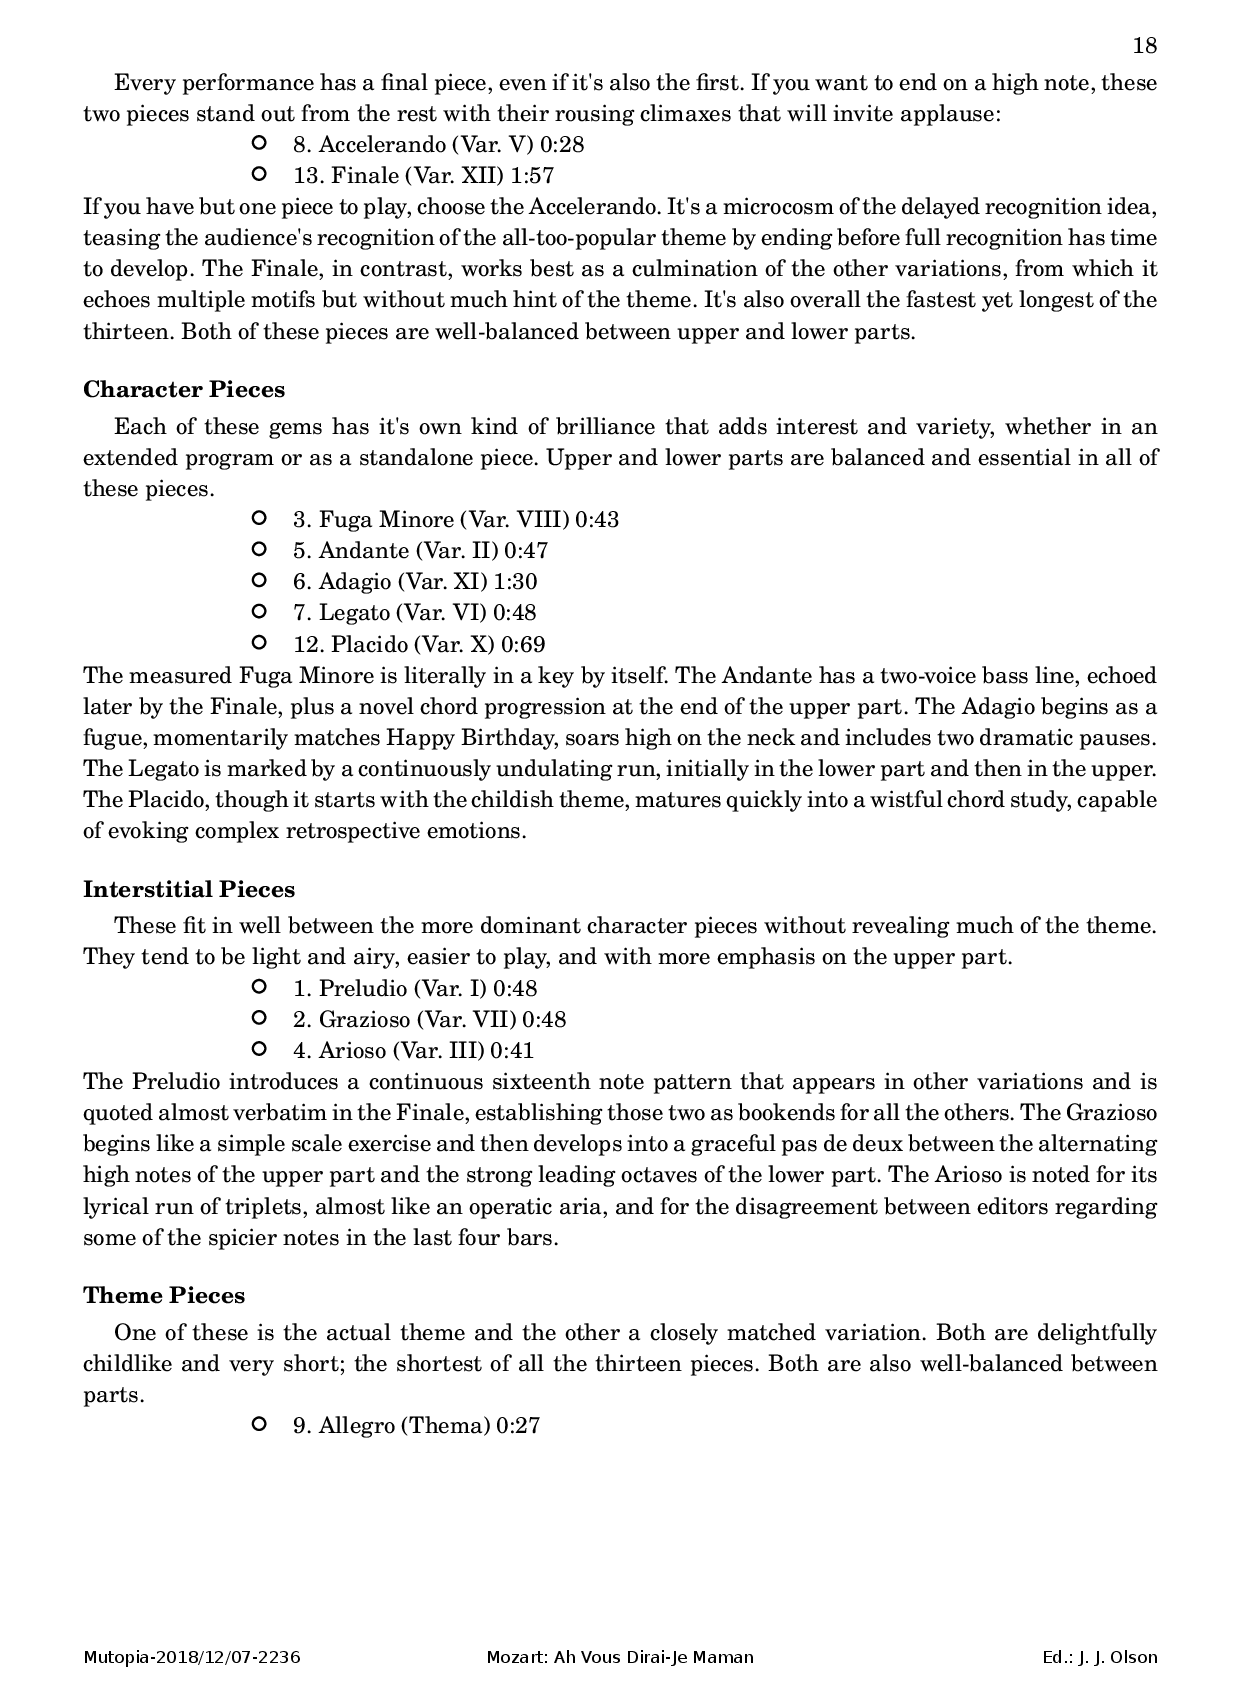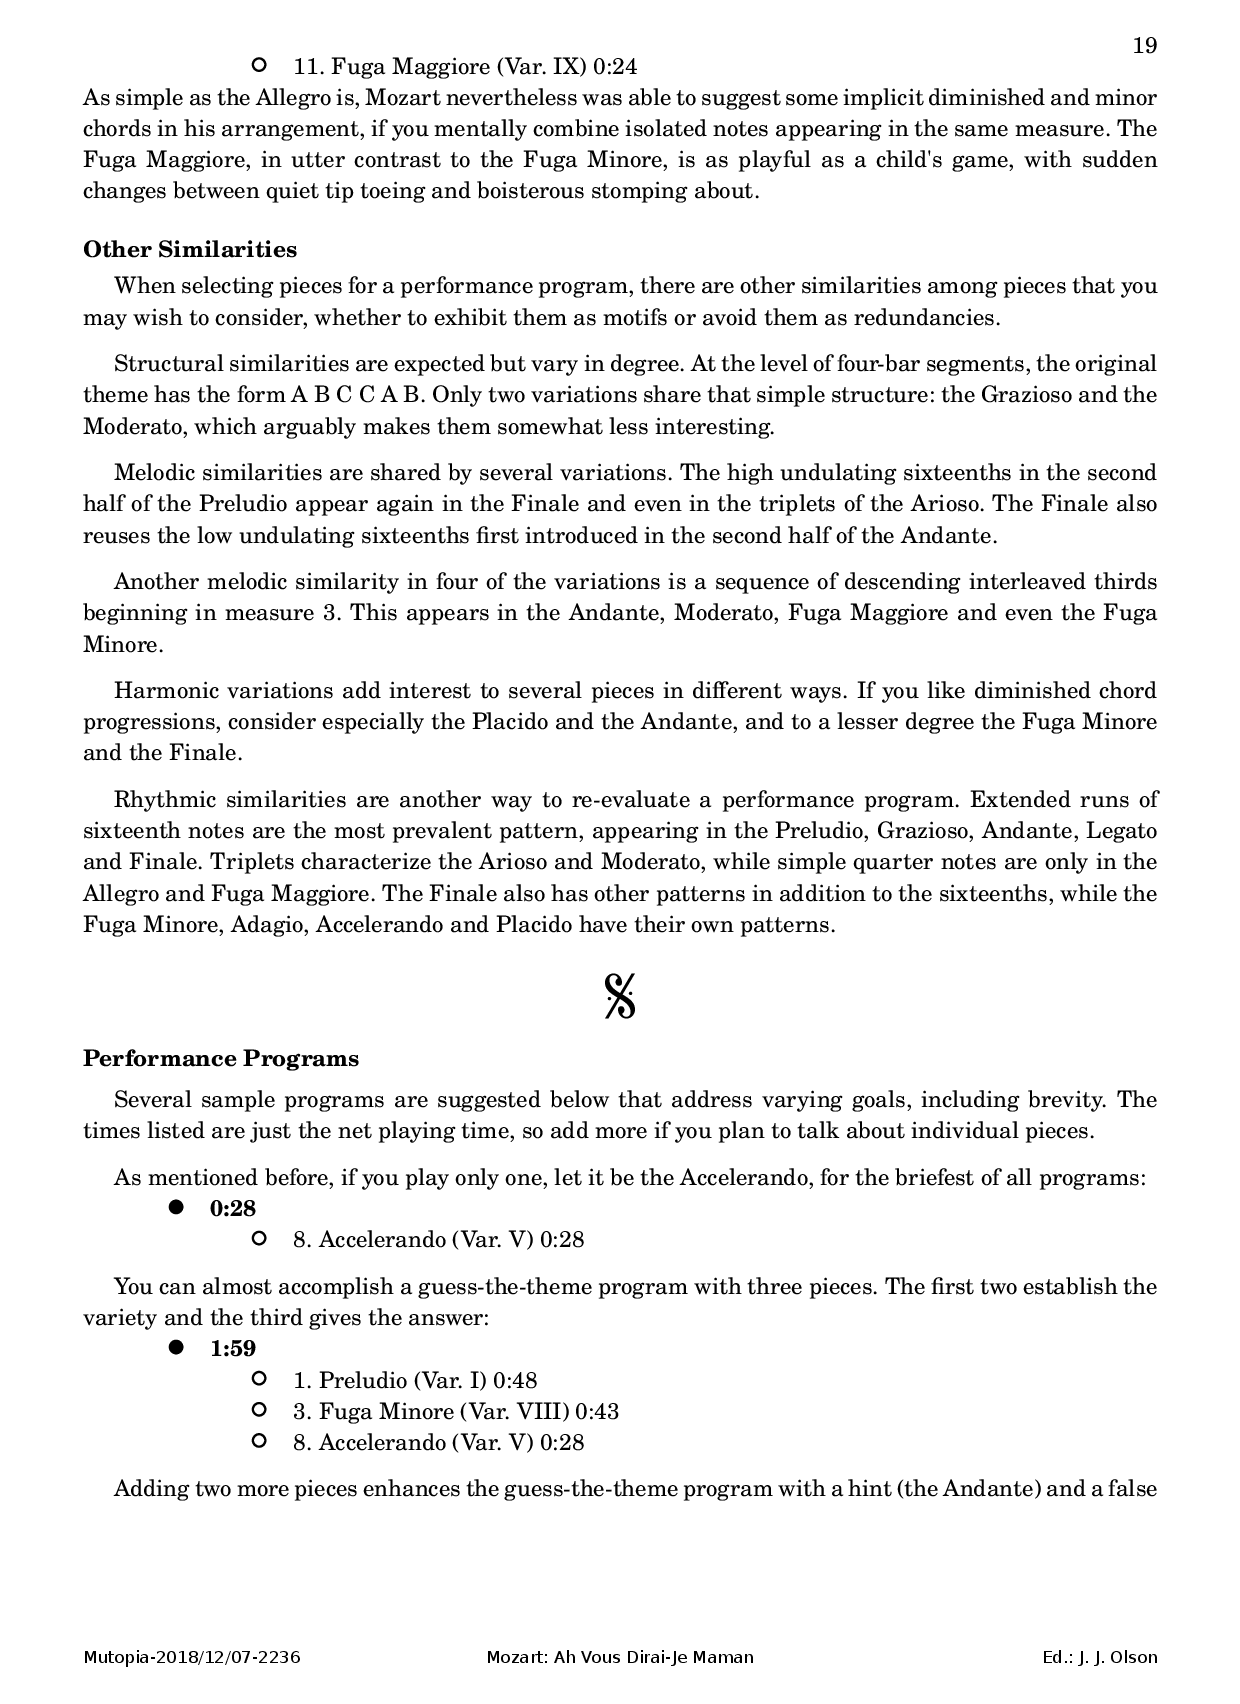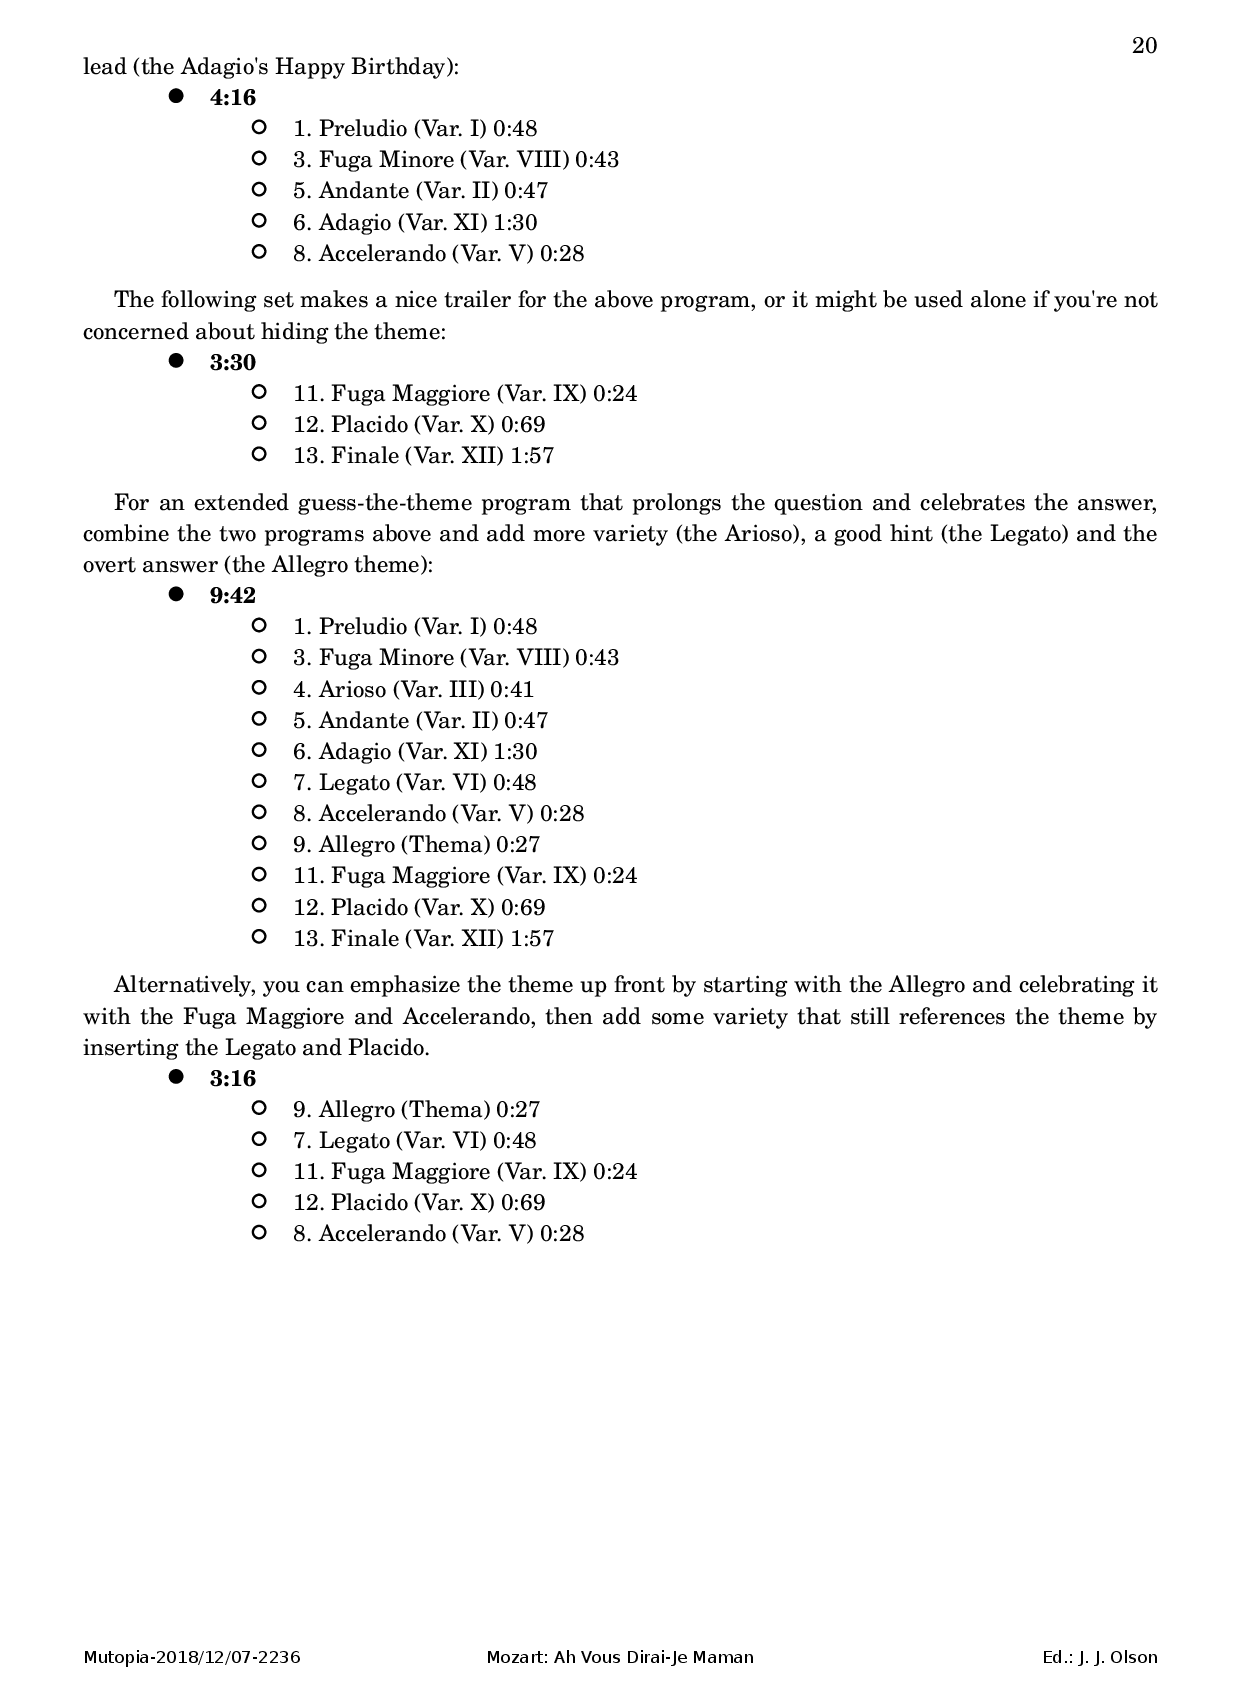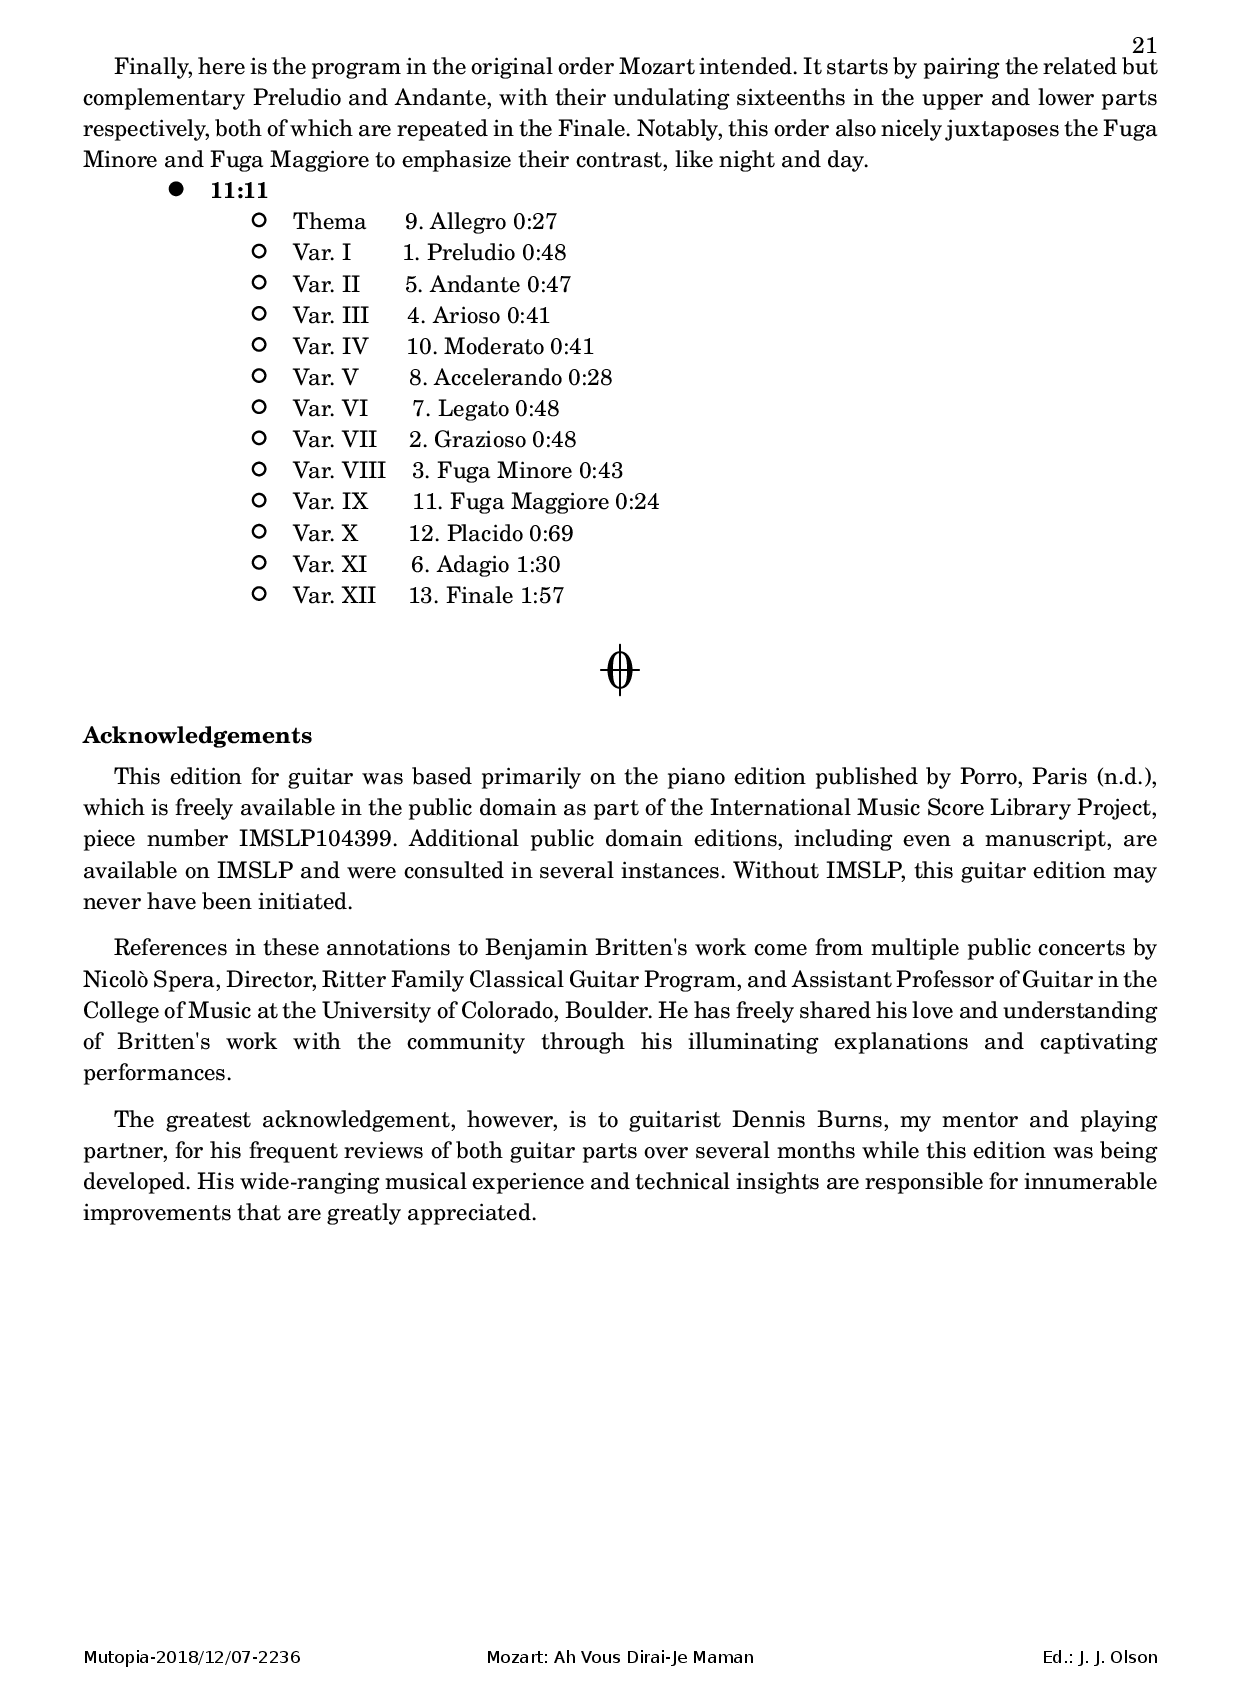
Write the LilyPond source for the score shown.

\version "2.18.2"

\header {
 title = "Ah Vous Dirai-Je Maman"
 subtitle = \markup { \smaller "Thirteen Scherzi For Two Guitars" }
 composer = "Wolfgang Amadeus Mozart"
 arranger = "Ed.: J. J. Olson"
 date = "1785"
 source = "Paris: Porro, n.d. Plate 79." % see IMSLP104399
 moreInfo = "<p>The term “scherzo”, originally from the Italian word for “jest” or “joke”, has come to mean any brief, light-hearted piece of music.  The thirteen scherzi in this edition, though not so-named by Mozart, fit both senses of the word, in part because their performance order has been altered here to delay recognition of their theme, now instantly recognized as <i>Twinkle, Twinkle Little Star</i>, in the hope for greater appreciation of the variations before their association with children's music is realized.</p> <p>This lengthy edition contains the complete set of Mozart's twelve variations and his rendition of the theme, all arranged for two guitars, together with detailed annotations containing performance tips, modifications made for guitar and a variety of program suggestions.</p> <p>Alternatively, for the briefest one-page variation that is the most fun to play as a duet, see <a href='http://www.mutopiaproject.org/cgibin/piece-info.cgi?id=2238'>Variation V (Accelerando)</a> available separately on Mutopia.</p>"
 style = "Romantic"
 mytagline = ##f

 %            o_
 %       (\___\/_____/)
 %  ~ ~ ~ ~ ~ / ~ ~ ~ ~ ~ ~ ~
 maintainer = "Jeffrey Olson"
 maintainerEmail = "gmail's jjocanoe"
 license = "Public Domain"

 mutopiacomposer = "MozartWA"
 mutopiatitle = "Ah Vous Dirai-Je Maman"
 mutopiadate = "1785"
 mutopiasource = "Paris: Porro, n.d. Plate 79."
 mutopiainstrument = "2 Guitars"

 comptitle = \markup { \concat { "Mozart: " \title } }
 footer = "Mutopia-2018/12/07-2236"
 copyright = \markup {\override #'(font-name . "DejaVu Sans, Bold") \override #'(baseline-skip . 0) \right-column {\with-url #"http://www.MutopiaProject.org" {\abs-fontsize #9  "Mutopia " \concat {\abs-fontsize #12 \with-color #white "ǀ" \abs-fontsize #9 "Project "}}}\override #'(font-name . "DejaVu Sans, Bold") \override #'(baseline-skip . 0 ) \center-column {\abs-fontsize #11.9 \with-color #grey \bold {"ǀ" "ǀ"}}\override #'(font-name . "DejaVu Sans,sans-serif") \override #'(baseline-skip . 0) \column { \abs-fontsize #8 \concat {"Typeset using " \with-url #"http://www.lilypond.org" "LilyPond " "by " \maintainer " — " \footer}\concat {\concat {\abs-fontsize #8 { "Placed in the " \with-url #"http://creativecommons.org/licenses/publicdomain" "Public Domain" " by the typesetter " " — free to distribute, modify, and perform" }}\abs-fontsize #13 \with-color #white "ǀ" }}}
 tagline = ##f

 myfoot = \markup{ \override #'(font-name . "DejaVu Sans,sans-serif") \column { \vspace #2 \abs-fontsize #8 \fill-line { \line { \footer } \line { \comptitle } \line { \arranger } } } }
}

\paper{
  page-count = #11
  %#(set-paper-size "a4")      %uncomment to test specific paper size
  %#(set-paper-size "letter")  %uncomment to test specific paper size
  indent = \indent + 8\mm
  top-margin = 8\mm
  bottom-margin = 8\mm
  ragged-last-bottom = ##f
  print-first-page-number = ##f
  evenHeaderMarkup = \oddHeaderMarkup % so all page numbers to right
  oddFooterMarkup = \markup { \column {
      \fill-line { \on-the-fly #first-page \column { \vspace #2 \fromproperty #'header:copyright } }
      \fill-line { \on-the-fly #not-first-page \fromproperty #'header:myfoot }
    }
  }
  evenFooterMarkup = \oddFooterMarkup
}


% guitar neck position indicators
pI    = ^\markup { "I" }
pII   = ^\markup { "II" }
pIII  = ^\markup { "III" }
pIV   = ^\markup { "IV" }
pV    = ^\markup { "V" }
pVI   = ^\markup { "VI" }
pVII  = ^\markup { "VII" }
pVIII = ^\markup { "VIII" }
pIX   = ^\markup { "IX" }
pX    = ^\markup { "X" }
pXI   = ^\markup { "XI" }
pXII  = ^\markup { "XII" }
pXIII = ^\markup { "XIII" }
pXVI  = ^\markup { "XVI" }

% parenthetic position reminders
ppI    = ^\markup { "(I)" }
ppII   = ^\markup { "(II)" }
ppIII  = ^\markup { "(III)" }
ppIV   = ^\markup { "(IV)" }
ppV    = ^\markup { "(V)" }
ppVI   = ^\markup { "(VI)" }
ppVII  = ^\markup { "(VII)" }
ppVIII = ^\markup { "(VIII)" }
ppIX   = ^\markup { "(IX)" }
ppX    = ^\markup { "(X)" }
ppXI   = ^\markup { "(XI)" }
ppXII  = ^\markup { "(XII)" }
ppXIII = ^\markup { "(XIII)" }

% large barre
BpI    = ^\markup { "B_I" }
BpII   = ^\markup { "B_II" }
BpIII  = ^\markup { "B_III" }
BpIV   = ^\markup { "B_IV" }
BpV    = ^\markup { "B_V" }
BpVI   = ^\markup { "B_VI" }
BpVII  = ^\markup { "B_VII" }
BpVIII = ^\markup { "B_VIII" }
BpIX   = ^\markup { "B_IX" }
BpX    = ^\markup { "B_X" }
BpXI   = ^\markup { "B_XI" }
BpXII  = ^\markup { "B_XII" }

% small barre
bpI    = ^\markup { "b_I" }
bpII   = ^\markup { "b_II" }
bpIII  = ^\markup { "b_III" }
bpIV   = ^\markup { "b_IV" }
bpV    = ^\markup { "b_V" }
bpVI   = ^\markup { "b_VI" }
bpVII  = ^\markup { "b_VII" }
bpVIII = ^\markup { "b_VIII" }
bpIX   = ^\markup { "b_IX" }
bpX    = ^\markup { "b_X" }
bpXI   = ^\markup { "b_XI" }
bpXII  = ^\markup { "b_XII" }

% parenthetic small barre
bppI    = ^\markup { "(b_I)" }
bppIII  = ^\markup { "(b_III)" }

% left hand fingering locations
fingerLeft   = \set fingeringOrientations = #'(left)
fingerRight  = \set fingeringOrientations = #'(right)
fingerUp     = \set fingeringOrientations = #'(up)
fingerDown   = \set fingeringOrientations = #'(down)
fingerUpDown = \set fingeringOrientations = #'(up down)
fingerInStaff  = \override Fingering.staff-padding = #'()
fingerOutStaff = \revert Fingering.staff-padding

% abbreviation to tweak a fingering location
% e.g. <cis'-\fngXY #'(0 . 0.5)-1>
fngXY = #(define-scheme-function (parser location xy fng) (number-pair? string-or-music?) #{
     \tweak extra-offset #xy #fng
#})

% right hand fingers
P = \rightHandFinger #1
I = \rightHandFinger #2
M = \rightHandFinger #3
A = \rightHandFinger #4

% right hand fingering locations
rhUp    = \set strokeFingerOrientations = #'(up)
rhDown  = \set strokeFingerOrientations = #'(down)
rhLeft  = \set strokeFingerOrientations = #'(left)
rhRight = \set strokeFingerOrientations = #'(right)

% string number locations
stringUp    = \set stringNumberOrientations = #'(up)
stringDown  = \set stringNumberOrientations = #'(down)
stringLeft  = \set stringNumberOrientations = #'(left)
stringRight = \set stringNumberOrientations = #'(right)

% harmonics
headHarmonic = \override Staff.NoteHead.style = #'harmonic
headRevert = \revert Staff.NoteHead.style

%high notes
hiE   = ^\markup{ \smaller E}
hiF   = ^\markup{ \smaller F}
hiFis = ^\markup{ \smaller \concat{ F \super \sharp }}
hiG   = ^\markup{ \smaller G}
hiGis = ^\markup{ \smaller \concat{ G \super \sharp }}
hiAes = ^\markup{ \smaller \concat{ A \super \flat }}
hiA   = ^\markup{ \smaller A}
hiBes = ^\markup{ \smaller \concat{ B \super \flat }}
hiB   = ^\markup{ \smaller B}

% tuplets
hideTupletNumber = \override TupletNumber.stencil = ##f
unhideTupletNumber = \revert TupletNumber.stencil
hideTupletBracket = \override TupletBracket.bracket-visibility = ##f
unhideTupletBracket = \revert TupletBracket.bracket-visibility

% harmonics
headHarmonic = \override Staff.NoteHead.style = #'harmonic
headRevert = \revert Staff.NoteHead.style

% tempo/dynamics
acl = _\markup { \smaller \italic "accel." }
rit = _\markup { \smaller \italic "rit." }
dim = _\markup { \smaller \italic "dim." }
crc = _\markup { \smaller \italic "cresc." }
dol = _\markup { \smaller \italic "dolce" }
dcf = _\markup { \smaller \italic "D.C." }
fin = _\markup { \smaller \italic "Fin" }
gls = _\markup { \smaller \italic "glis." }

% stems
longStem = \override Stem.details.beamed-lengths = #'(5)
shortStem = \override Stem.details.beamed-lengths = #'(3)
revertStemLength = \revert Stem.details.beamed-lengths

% beams
nb = \noBeam

% grappoggiaccaturamata
gr =
#(define-music-function (parser location music) (ly:music?)
   #{ \grace { #music } #})
ap =
#(define-music-function (parser location music) (ly:music?)
   #{ \appoggiatura { #music } #})
ac =
#(define-music-function (parser location music) (ly:music?)
   #{ \acciaccatura { #music } #})
fe = \fermata

% pitch limits for standard clasical guitar
% absolute max and min attainable (b''' and d)
#(define max-pitch (ly:make-pitch 2 6 NATURAL) )
#(define min-pitch (ly:make-pitch -1 1 NATURAL) )
% comfortably attainable hi and lo (e''' and e)
#(define hi-pitch (ly:make-pitch 2 2 NATURAL) )
#(define lo-pitch (ly:make-pitch -1 2 NATURAL) )

% function to color notes that are near or out of range
#(define (color-pitch-range grob)
  (let ((pitch (ly:event-property (event-cause grob) 'pitch) ))
    (if pitch
      (if (ly:pitch<? max-pitch pitch) (x11-color 'red)
        (if (ly:pitch<? pitch min-pitch) (x11-color 'blue)
          (if (ly:pitch<? hi-pitch pitch) (x11-color 'orange)
            (if (ly:pitch<? pitch lo-pitch) (x11-color 'green)
) ) ) ) ) ) )

% string-number spanners (from snippets + dashed line)
% use before \startTexSpan and \stopTextSpan
onOneString =
#(define-music-function (parser location strA) (string?)
   #{
     \override TextSpanner.direction = #UP
     \override TextSpanner.style = #'dashed-line
     \override TextSpanner.dash-fraction = #.5
     \override TextSpanner.dash-period = #2.0
     \override TextSpanner.font-size = #-5
     \override TextSpanner.bound-details.left.stencil-align-dir-y = #CENTER
     \override TextSpanner.bound-details.left.text =
       \markup  { \circle \number #strA }
   #})
onTwoStrings =
#(define-music-function (parser location strA strB) (string? string?)
   #{
     \override TextSpanner.direction = #UP
     \override TextSpanner.style = #'dashed-line
     \override TextSpanner.dash-fraction = #.5
     \override TextSpanner.dash-period = #2.0
     \override TextSpanner.font-size = #-5
     \override TextSpanner.bound-details.left.stencil-align-dir-y = #CENTER
     \override TextSpanner.bound-details.left.text =
       \markup \concat { \circle \number #strA \circle \number #strB }
   #})
onThreeStrings =
#(define-music-function (parser location strA strB strC) (string? string? string?)
   #{
     \override TextSpanner.direction = #UP
     \override TextSpanner.style = #'dashed-line
     \override TextSpanner.dash-fraction = #.5
     \override TextSpanner.dash-period = #2.0
     \override TextSpanner.font-size = #-5
     \override TextSpanner.bound-details.left.stencil-align-dir-y = #CENTER
     \override TextSpanner.bound-details.left.text =
       \markup \concat { \circle \number #strA \circle \number #strB \circle \number #strC }
   #})


% standard options
stdOpts = {
  \fingerLeft \rhRight \stringDown
  \mergeDifferentlyHeadedOn
  \mergeDifferentlyDottedOn
}

% Staff macros
instrumentI = \markup{ "Guitar I   " }
instrumentII = \markup{ "Guitar II  " }

Stff =
#(define-music-function (parser location instr musexp) (markup? ly:music?)
   #{
     \new Staff \with { instrumentName = #instr } {
       %\override Staff.NoteHead.color = #color-pitch-range
       \set Staff.midiInstrument = #"acoustic grand"
       #musexp
     }
   #})

StffGrp =
#(define-music-function (parser location uprmus lwrmus) (ly:music? ly:music?)
   #{
     \new StaffGroup <<
       \Stff \instrumentI #uprmus
       \Stff \instrumentII #lwrmus
     >>
   #})

  %<< {
  %} \\ {
  %} >>

% for text section headings and paragraph macros
\version "2.18.2"
%
% text-macros.ily
%
% lilipond include file for text headings and paragraph macros

 
% define a \heading command for use within \markuplist{}
#(define-markup-list-command (heading layout props args) (markup?)
   #:properties ((hdg-vspace 1) (hdg-absfontsize 14))
   (interpret-markup-list layout props
     #{\markuplist { 
       { \vspace #hdg-vspace }
       \line \bold \abs-fontsize #hdg-absfontsize { #args }
     } #}))


% define a \paragraph command for use within \markuplist{}
#(define-markup-list-command (paragraph layout props args) (markup-list?)
   #:properties ((par-vspace 1) (par-indent 3) (par-absfontsize 14))
   (interpret-markup-list layout props
     #{\markuplist {
       { \vspace #par-vspace }
       \justified-lines \abs-fontsize #par-absfontsize { \hspace #par-indent #args }
     } #}))


% define a \continue-paragraph command for use within \markuplist{}
#(define-markup-list-command (continue-paragraph layout props args) (markup-list?)
   #:properties ((par-absfontsize 14))
   (interpret-markup-list layout props
     #{\markuplist {
       \justified-lines \abs-fontsize #par-absfontsize { #args }
     } #}))


% define an \indent-lines command for use within \markuplist{}
#(define-markup-list-command (indent-lines layout props amt args) (number? markup-list?)
   (interpret-markup-list layout props
     #{\markuplist {
       \translate #(cons amt 0)
       \override-lines 
       #(cons 'line-width 
          (- (chain-assoc-get 'line-width props
               (ly:output-def-lookup layout 'line-width)) amt))
       { #args }
     } #}))
 
% define a \section-segno command for use within \markuplist{}
#(define-markup-list-command (section-segno layout props) ()
   #:properties ((segno-vspace 1) (segno-absfontsize 16))
   (interpret-markup-list layout props
     #{\markuplist { 
       { \vspace #segno-vspace }
       \fill-line \abs-fontsize #segno-absfontsize { \musicglyph #"scripts.segno" }
     } #}))
 
% define a \section-coda command for use within \markuplist{}
#(define-markup-list-command (section-coda layout props) ()
   #:properties ((coda-vspace 1) (coda-absfontsize 20))
   (interpret-markup-list layout props
     #{\markuplist { 
       { \vspace #coda-vspace }
       \fill-line \abs-fontsize #coda-absfontsize { \musicglyph #"scripts.coda" }
     } #}))


% define a \bullet command for use within \markuplist{}
% e.g. \bullet #8 "A:" { Indented 8 spaces with a bold A and this text. }
% e.g. \bullet #16 \cirb { Second level circular bullet with this text. }
#(define-markup-list-command (bullet layout props amt bull args) (number? markup? markup-list?)
   #:properties ((bull-vspace 0.5) (bull-hspace 2) (par-absfontsize 14))
   (interpret-markup-list layout props
     #{\markuplist {
       \translate #(cons amt 0)
       \override-lines 
          #(cons 'line-width 
          (- (chain-assoc-get 'line-width props
          (ly:output-def-lookup layout 'line-width)) amt))
          { 
            { \vspace #bull-vspace }
            \justified-lines 
            \abs-fontsize #par-absfontsize 
            { \bold #bull \hspace #bull-hspace #args } }
     } #}))

% circular bullet glyphs
cirb = \markup {\translate #'(1 . .9) \draw-circle #.6 #.2 ##f}
dotb = \markup {\translate #'(1 . .9) \draw-circle #.6 #.2 ##t}


% define inflatable balloons to adjust top level spacing
% e.g. \balloon #5 is a circle of radius 5
balloon-color = #white  % invisible (for publication)
balloon-color = #red    % visible (while adjusting)
balloon =
#(define-scheme-function (parser location siz) (number?)
   #{\markup \with-color \balloon-color \draw-circle #siz #0 ##t #})

 
% define a balloon-like command for use within \markuplist{}
#(define-markup-list-command (balloony layout props siz) (number?)
   (interpret-markup-list layout props
     #{ \markuplist { \with-color \balloon-color \draw-circle #siz #0 ##t } #}))



% command to format one bibliographic reference line
bib =
#(define-scheme-function
  (parser location ttl url ids ref lic)
  (string? string? string? string? string?)
  #{
    \markup{ \fontsize #0 \fill-with-pattern #1 #RIGHT . #ttl
             \line { \override #'(line-width . 44) \fontsize #0 \fill-with-pattern #1 #RIGHT . 
                     \with-url #(string-append url ids) #ref #lic } 
    }
  #})


% leading parts of site urls for item lookups
IM = "http://imslp.org/index.php?oldid="
IS = "https://imslp.org/searchhandler.php?search="
MU = "http://www.mutopiaproject.org/cgibin/piece-info.cgi?id="
LC = "https://www.loc.gov/item/"
NA = ""


% urls for CC=BY versions
CA = "https://creativecommons.org/licenses/by/1.0/"
CB = "https://creativecommons.org/licenses/by/2.0/"
CC = "https://creativecommons.org/licenses/by/3.0/"
CD = "https://creativecommons.org/licenses/by/4.0/"

balloon-color = #red    % visible (while adjusting)
%balloon-color = #white  % invisible (for publication)


%%%%%%%%%%%%%%%%%%%%%%%%%%%%%%%%%%%%%%%%%%%%%%%%%%%%%%%%%%%%%%%%%%%%%

themaA = \transpose c c' {
  \stdOpts
  \time 2/4
  \tempo 4=108
  c'4\mf\pIII c' | %1
  g'4 g' | %2
  a'4 a' | %3
  g'4 g' | %4
  f'4 f' | %5
  e'4 e' | %6
  d'4 d'8. e'16 | %7
  c'2 | %8
  \bar "||"
  g'4\p g' | %9
  f'4 f' | %10
  e'4 e' | %11
  d'4 d' | %12
  g'4 g' | %13
  f'4 f' | %14
  e'4\< e'8.\trill f'16 | %15
  << {
    e'4( d')\! | %16a
  } \\ {
    g2 | %16b was an octave lower, in lower part
  } >>
  \bar "||"
  c'4\mf c' | %17
  g'4 g' | %18
  a'4 a' | %19
  g'4 g' | %20
  f'4 f' | %21
  e'4 e' | %22
  d'4 d'8.\trill e'16 | %23
  c'2 | %24
  \bar "|."
}
themaC = \transpose c c' {
  \stdOpts
  <e-2>4\pI <c-3> | %1 e was c,
  e4 c | %2
  f4 c | %3
  e4 c | %4
  d4 b, | %5
  c4 a, | %6
  <f,-1>4 <g,-3> | %7
  <c-4>2 | %8 was c,
  \bar "||"
  <e-2>4 <g,-3> | %9
  d4 g, | %10
  c4 g, | %11
  b,4 g, | %12
  e4 g, | %13
  d4 g, | %14
  c4 c8. d16 | %15
  c4( b,) | %16
  \bar "||"
  <e-2>4 <c-3> | %17
  e4 c | %18
  f4 c | %19
  e4 c | %20
  d4 b, | %21
  c4 a, | %22
  <f,-1>4 <g,-3> | %23
  <c-4>2 | %24
  \bar "|."
}

thema = \StffGrp \themaA \themaC

%%%%%%%%%%%%%%%%%%%%%%%%%%%%%%%%%%%%%%%%%%%%%%%%%%%%%%%%%%%%%%%%%%%%%

varIA = \transpose c c' {
  \stdOpts
  \time 2/4
  \tempo 4=60
  d'16\pVII\mf c' b c' b c' b c' | %1
  a'16 g' fis' g' fis' g' fis' g' | %2
  gis' a' c'' b' d'' c'' b' a' | %3
  <a'-4>16( <g'!-1>\pVIII) e'' d'' c'' b' a' g' | %4
  <g'-1>16( <f'-1>\pVI) d'' c'' b' a' g' f' | %5
  <f'-1>16( <e'-1>\pV) c'' b' a' g' f' e' | %6
  d'8\bpIII a' g' <b-4> | %7
  c'16\pI g e g c4\fin | %8 raised and adapted from lower part
  \bar "|.|"
  a'16\(\p\pVII g' fis' g' fis' g' a' g'\) | %9
  <g'-2>16\( <f'!-2>\pV e' f' e' f' g' f'\) | %10
  <f'-2>16\( <e'-2>\pIV dis' e' dis' e' f' e'\) | %11
  <e'-2>16\( <d'!-2>\pII cis' d' cis' d' e' d'\) | %12
  a'16\pVII g' fis' <g'-1>\bpVIII e'' c'' <a'> <g'> | %13
  <g'-4>16\pV f'! e' <f'-1>\pVII d'' <b'-2> <g'> <f'> | %14
  <f'-3>16\pIV e' dis' <e'-1>\pV <c''-4> <g'-4> f' e' | %15
  << {
    g'8.\bpIII e'16 d'4\dcf | %16a
  } \\ {
    \fingerLeft
    <g-0>2 | %16b
  } >>
  \bar "|."
}

varIC = \transpose c c' {
  \stdOpts
  \time 2/4
  <e-2>4\(\pI <c-3> | %1 low e was low c,
  e4 c | %2
  f4 c | %3
  <e c>4\) r8. <cis-3>16\pII | %4
  <d-4>4 r8. <b,-1>16 | %5
  <c!-2>4 r8. a,16\pI | %6
  f,4 g, | %7
  c2 | %8
  \bar "|.|"
  <e-1>4(\pII <g,-2>) | %9
  d4( g,) | %10
  c4( g,) | %11
  f4( g,) | %12
  << {
    e2 | %13a
    d2 | %14a
    \fingerLeft
    <c-3>4 b8.\rest c16 | %15a
    \fingerDown
    <e-2>8. <c-3>16 <b,-1>4 | %16a
  } \\ {
    g,2 | %13b
    g,2 | %14b
    \fingerLeft
    <g,-2>4 s | %15b
    s2 | %16b
  } >>
}

varI = \StffGrp \varIA \varIC

%%%%%%%%%%%%%%%%%%%%%%%%%%%%%%%%%%%%%%%%%%%%%%%%%%%%%%%%%%%%%%%%%%%%%

varIIA = \transpose c c' {
  \stdOpts
  \time 2/4
  \tempo 4=60
  % theme has been obfuscated by octave transposition and selective elision
  <c''-4>4\mf\pV c'' | %1
  <g'-4>2 | %2
  <a'-3>2 | %3
  <g'-1>2\pIII | %4
  <f'-1>2\pI | %5
  <e'-0>2 | %6
  <d'-4>4 <b-0> | %7 <b> was <d' b>
  <c' g>4 s | %8
  \bar "||"
  c'4\p\ppI g' | %9
  f'4 b | %10
  c'8. d'16 e'8. f'16 | %11
  b4 d' | %12
  g'4 c' | %13
  f'4 b | %14
  \break
  e'8. d'16 e'8. f'16 | %15
  e'4( d') | %16
  \bar "||"
  <c' g>4\pI c'8. b32 c' | %17
  <g'-4>4 <c'-1>\bpV | %18
  a'4 a' | %19
  \onThreeStrings "2" "3" "4"
  <g'-2>4\startTextSpan\pVIII <g'-2> | %20
  <fis'-2>4\pVII <f'!-2>\pVI | %21
  <e'-1>4\bpV <e'-1> | %22
  <d'-1>4\pIII\stopTextSpan <b-0>\pI | %23
  <c' g e>2 | %24
  \bar "|."
}

varIIB = \transpose c c' {
  \stdOpts
  \time 2/4
  s2 | %1
  s4 <c'-1>~ | %2
  c'4 <f'-4>~ | %3
  f'4 <e'-4 c'-3>~ | %4
  <e' c'>4 <d'-4 g-0>~ | %5
  <d' g>4 <c'-1 a-2>~ | %6
  <c' a>4 <g-0>8. <f-3>16 | %7
  e4 r | %8
  \bar "||"
  s2 * 7 | %9-15
  g2 | %16
  \bar "||"
  e4\f s | %17
  s2 | %18
  g'4 <f'-2> | %19 untied f'
  \fingerRight
  <f'-4 c'-3>4 <e'-4 bes-1> | %20 untied e'
  <e'-4 a-1>4 <d'-4 aes-1> | %21 untied d'
  <d'-4 g-1>4 <c'-1 a!-4> | %22
  <c'-\fngXY #'(0.2 . 0)-3 \parenthesize a-\fngXY #'(0.5 . 0)-4>4 \fingerLeft <g-0>8. <f-3>16 | %23
  s2 | %24
  \bar "|."
}

varIIC = \transpose c c' {
  \stdOpts
  \time 2/4
  <c-3\P>16\pI\f <c'\M> <b\I> <c'\M> <d'\I> <c'\M> <b\I> <c'\M> | %1
  <e-2>16 c' b c' d' c' b c' | %2
  <f-3>16 c' b c' d' c' b c' | %3
  <c-3>16 c' b c' d' c' b c' | %4
  a,16 <a-3> gis a b,\pII b ais b | %5
  c16\pIII c' b c' a,\pI a gis a | %6
  f,16 f e f g,\pIII g fis g | %7
  <c-1>4 c | %8 first c was c,
  \bar "||"
  % these 8 bars have been lowered an octave
  <g,-3>16\pI\mf e dis e f e dis e | %9
  g,16 d! cis d e d cis d | %10
  g,16 g fis g a g fis g | %11
  g,16 f! e f g f e f | %12
  g,16 e dis e f e dis e | %13
  g,16 d! cis d e d cis d | %14
  g, c! b, c d c b, c | %15
  g,16 b, ais, b, c b, ais, b,\ppI | %16
  \bar "||"
  <c-3>16\f c' b c' d' c' b c' | %17
  e16 c' b c' d' c' b c' | %18
  f16 c' b c' d' c' b c' | %19
  \onTwoStrings "5" "3"
  <c-1>16\pIII\startTextSpan <c'-3> <b-2> c' cis\pIV cis' bis cis' | %20 chgd b to bis
  d16\pV d' cis' d' b,\pII b ais b | %21
  c16\pIII c'! b c' a,\pI a gis a\stopTextSpan | %22
  f, f e f g,\pIII g fis g | %23
  <c-1>2 | %24
  \bar "|."
}

% this voice has been added to advise Guitar II to hold initial notes
varIID = \transpose c c' {
  \stdOpts
  \time 2/4
  c2 | %1
  e2 | %2
  f2 | %3
  c2 | %4
  a,4 b, | %5
  c4 a, | %6
  f,4 g, | %7
  s2 | %8
  \bar "||"
  g,2 | %9
  g,2 | %10
  g,2 | %11
  g,2 | %12
  g,2 | %13
  g,2 | %14
  g,2 | %15
  g,2 | %16
  \bar "||"
  c2 | %17
  e2 | %18
  f2 | %19
  c4 cis | %20
  d4 b, | %21
  c4 a, | %22
  f,4 g, | %23
  s2 | %24
  \bar "|."
}

varII = \StffGrp << \varIIA \\ \varIIB >> << \varIIC \\ \varIID >>

%%%%%%%%%%%%%%%%%%%%%%%%%%%%%%%%%%%%%%%%%%%%%%%%%%%%%%%%%%%%%%%%%%%%%

varIIIA = \transpose c c' {
  \stdOpts
  \time 2/4
  \tempo 4=72
  \tuplet 3/2 4 { c8\f\bpV e g c' e' g' } | %1
  \hideTupletNumber
  \tuplet 3/2 4 { c''8 g' f' e'\trill d' c' } | %2
  \tuplet 3/2 4 { <a'-4>8\pVII gis' a' c'' b' a' } | %3 chgd g' to gis'
  \tuplet 3/2 4 { a'8( fis') <g'!-1>-.\bpVIII g'-. c''-. e''-. } | %4
  \tuplet 3/2 4 { <e''-4>8\gls( <f'-1>)\pVI f'-. f' <b'-2> d'' } | %5
  \tuplet 3/2 4 { <d''-4>8\gls( <e'-1>)\bpV e'-. e' <a'> <c''> } | %6
  \tuplet 3/2 4 { <c''-4>8\gls( <d'-1>)\pIII a'-. <a'-4>( <g'-1>) <b-3>-. } | %7
  \tuplet 3/2 4 { <c'-4>8\pII( <g-0>) e-. } c4\fin | %8 raised from lower part
  \bar "|.|"
  \tuplet 3/2 4 { <g'-2>8\p\pVII( fis') <g'-1>-.\bpVIII e'' c'' g' } | %9
  \tuplet 3/2 4 { <g'-4>8\pV( <e'-1>) <f'!-1>-.\pVI d'' <b'-2> <f'> } | %10
  \tuplet 3/2 4 { <f'-3>8(\pIV dis') <e'-1>-.\pV <c''-4> <g'-4> e' } | %11
  \tuplet 3/2 4 { <e'-4>8\pII( cis') <d'-1>-.\pIII f' d' b } | %12
  \tuplet 3/2 4 { g'8\trill\pVII( fis') g'-.\pVIII e'' <cis''-2> g' } | %13 chgd c'' to cis''
  \tuplet 3/2 4 { g'8\pV( e') f'!-.\pVI d'' b' <f'> } | %14
  \tuplet 3/2 4 { <f'>8(\pIV dis') e'-.\bpV c'' a' <fis'-3> } | %15 chgd e' to fis'
  g'8. e'16 <d'-3>4\dcf | %16
  \bar "|."
}

varIIIC = \transpose c c' {
  \stdOpts
  \time 2/4
  <e,-0>4\pI <c-3> | %1 chgd low c, to e,
  c'2 | %2
  c'2 | %3
  c'2 | %4
  c'4 d'\pIII | %5
  <e'-4>4 c'\pI | %6
  a4 <b g> | %7 b4 was b8. d16
  <c' g e c>2 | %8 revoiced to avoid low c,
  \bar "|.|"
  <e-1>4\pII <c-3> | %9
  <d-0>4 <b,-1> | %10
  c4 e | %11
  <f-4>2 | %12
  e4 <cis-4> | %13
  d4 b, | %14
  c!4 c\bpII | %15
  e8. <c-3>16 b,4 | %16
  \bar "|."
}

varIIID = \transpose c c' {
  \stdOpts
  \time 2/4
  s2 | %1
  <e-2>4 c | %2
  <f-4>4 c | %3
  e4 c | %4
  a4 b | %5
  <c'-3>4 a | %6
  f4 f | %7 second f was f'
  s2 | %8
  \bar "|.|"
  <g,-2>2 | %9
  g,2 | %10
  g,2 | %11
  g,2 | %12
  g,2 | %13
  g,2 | %14
  g,4 fis, | %15 was <a, fis,>
  <g,-2>2 | %16
  \bar "|."
}

varIII = \StffGrp \varIIIA  << \varIIIC \\ \varIIID >>

%%%%%%%%%%%%%%%%%%%%%%%%%%%%%%%%%%%%%%%%%%%%%%%%%%%%%%%%%%%%%%%%%%%%%

varIVA = \transpose c c' {
  \stdOpts
  \time 2/4
  \tempo 4=72
  c'4\pI\f c' | %1
  g'4\pIII g' | %2
  << {
    a'2\pV | %3a
    g'2\pIII | %4a
  } \\ {
  } \\ {
    g'4( f') | %3c
    f'4( e') | %4c
  } >>
  \stringUp
  <f'\2 e'-0>4 <f' d'>\pI | %5
  <e' d'>4 <e' c'> | %6
  <d' c'>4\pIII <d' b> | %7
  <c' g>4\pI b\rest\fin | %8
  \bar "||"
  g'4\p\pV g' | %9
  f'2 | %10
  <e'-0>4~\pIII e'8. <a'-4>16 | %11
  <e'-0>4( \tuplet 3/2 4 { <d'-1>8\pIII) <e'-0> <f'-4> } | %12
  g'4\pV g' | %13
  f'2 | %14
  e'4~\pIII e'8. a'16 | %15
  <e'-0>4\pI( \tuplet 3/2 4 { <d'-3>8) <f'-1>\dcf d' } | %16
  \bar "|."
}

varIVB = \transpose c c' {
  \stdOpts
  \time 2/4
  <g e>4 s | %1
  <e' c'>4 s | %2
  c'2 | %3
  c'2 | %4
  c'4 g | %5
  g4 a | %6
  \parenthesize a4 f | %7 a4 may be tacit for simplicity
  e4 s | %8
  \bar "||"
  <e'-0>4 e' | %9
  \once \fingerRight
  <e'-0>4( d') | %10
  d'4( <c'-3>) | %11
  c'4( <b-2>) | %12
  e'4 e' | %13
  e'4( d')\crc | %14
  d'4( c') | %15
  c'4( <b-4>) | %16
  \bar "|."
}

varIVC = \transpose c c' {
  \stdOpts
  \time 2/4
  \tuplet 3/2 4 { c8\pI e g c' e' c' } | %1
  \hideTupletNumber
  \tuplet 3/2 4 { c8 e g c' e' c' } | %2
  \tuplet 3/2 4 { c8 f a c' f' c' } | %3
  \tuplet 3/2 4 { c8 e g c' e' c' } | %4
  \tuplet 3/2 4 { <a,\6>8-.\pV gis( a) <b,\6>\pVII-. ais( b) } | %5
  \tuplet 3/2 4 { c8-.\pVIII b( c') a,!-.\pV gis( a!) } | %6
  \tuplet 3/2 4 { f,8-.\pI e( f) g,!-.\pIII fis( g!) } | %7
  \tuplet 3/2 4 { c8\pI e g } c'4 | %8
  \bar "||"
  \tuplet 3/2 4 { g,8 c e g c' e' } | %9
  \tuplet 3/2 4 { g'8 fis' g' g a b } | %10
  \tuplet 3/2 4 { c'8 b c' c e f! } | %11
  \tuplet 3/2 4 { g8 fis g } g,4 | %12
  \tuplet 3/2 4 { g,8 c e g c' e' } | %13
  \tuplet 3/2 4 { g'8 fis' g' g a b } | %14
  \tuplet 3/2 4 { c'8 b c' c e f! } | %15
  \tuplet 3/2 4 { g8 fis g } g,4 | %16
  \bar "|."
}

varIV = \StffGrp << \varIVA \\ \varIVB >> \varIVC

%%%%%%%%%%%%%%%%%%%%%%%%%%%%%%%%%%%%%%%%%%%%%%%%%%%%%%%%%%%%%%%%%%%%%

varVA = \transpose c c' {
  \stdOpts
  \time 2/4
  \tempo 4=84
  c'4-.\pVII r8 c'-. | %1
  g'4-. r8 g'-. | %2
  a'4-. r8 a'-. | %3
  \onTwoStrings "2" "3"
  <g'-3>4-.\pVI r8 <g'-3 e'-4>\startTextSpan | %4
  \tempo 4=92
  r8 \once \fingerRight <f'-1 e'> r <f' d'-3> | %5
  r8 <e' d'>\bpV r <e' c'> | %6
  r8 <d' c'-3>\pIII r <d' b-2> | %7
  c'4\stopTextSpan r | %8
  \tempo 4=100
  \bar "||"
  \onOneString "2"
  <g'-4>4\startTextSpan r8 <g'-4>( | %9
  <fis'-4>4) r8 <f'!-3>( | %10
  <e'-3>4) r8 <ees'-2>( | %11
  \stringUp
  <d'-2>4)\stopTextSpan r8 <g-1\4> | %12
  \tempo 4=108
  <g'-4>4\startTextSpan r8 <g'-4>16( <fis'-4>) | %13
  <f'!-3>4 r8 <f'-3>16( <e'-3>) | %14
  <ees'-2>4 r8 <fis'-2>16( <g'-2>)\stopTextSpan | %15
  <d'-1>4 r8 <f'!-2>16(\pV <d'-3>) | %16
  \tempo 4=116
  \bar "||"
  <c'-1>4 r8 c'16\bpV( e') | %17
  g'4 r8 g'16( e') | %18
  a'4 r8 a'16( <c''-4>) | %19
  <g'-4>4 r8 <e'-1>16(\pV\startTextSpan <g'-4>) | %20
  \tempo 4=124
  r8 <g'-4>16( <fis'-4>) r8 <d'-1>16(\pIII <f'!-\fngXY #'(0.1 . 0.5)-4>) | %21
  r8 <f'-4>16( <e'-4>)\stopTextSpan \onOneString "1"  r8 <g'-1>16(\startTextSpan <e'-0>\stopTextSpan) | %22
  \onOneString "2"
  r8 <cis'-1>16(\pII\startTextSpan <d'-1>) r8 <f'-4>16( <d'-1>)\stopTextSpan | %23
  \onOneString "3"
  r8 <b-2>16(\startTextSpan <c'!-2>)\stopTextSpan r4 | %24
  \bar "|."
}

varVC = \transpose c c' {
  \stdOpts
  \time 2/4
  r8 <c-2>-.\pII e4-. | %1
  r8 e-. c4-. | %2
  r8 <f-3>-. c4-. | %3
  r8 e c4 | %4
  <d-4>8 r <b,-1> r | %5
  <c-2>8 r <a,-4> r | %6
  <f,-1>8\pI r <g,-3> r | %7
  r8 <g-4>\pIII <c-1>4 | %8 g c was c c,
  \bar "||"
  r8 <e-1>\pII <g,-2>4 | %9
  r8 <d-4> g,4 | %10
  r8 <c-3> g,4 | %11
  r8 <b,-1> g,4 | %12
  r8 e g,4 | %13
  r8 d g,4 | %14
  r8 c g,4 | %15
  r8 b, g,4 | %16
  \bar "||"
  r8 <e,-0>16\pII <g,-2> <c-3>4 | %17 e, g, c was c, e, g,
  r8 <c-3>16 <e-1> <g-0>4 | %18
  r8 <f-3>16 <a-1> <c-2>4 | %19
  r8 <e-1>16 <g-0> <c-2>4 | %20
  \onOneString "5"
  <d-4>8\startTextSpan r <b,-1> r | %21
  <c-2>8\stopTextSpan
  \onOneString "6"
  r <e,-0>\pI\startTextSpan r | %22
  <f,-1>8 r <g,-3> r | %23
  <c-1>8\stopTextSpan\BpVIII r <c''\1> r | %24 c'' was c,
  \bar "|."
}

varV = \StffGrp \varVA \varVC

%%%%%%%%%%%%%%%%%%%%%%%%%%%%%%%%%%%%%%%%%%%%%%%%%%%%%%%%%%%%%%%%%%%%%

varVIA = \transpose c c' {
  \stdOpts
  \time 2/4
  \tempo 4=60
  <c' g e>8-.\p\bpV r <c' g e>-. r | %1
  <g' e' c'>8-.\pIII r <g' e' c'>-. r | %2
  <a' g' c'>8\pV\crc r <a' f' c'> r | %3
  <g'-2 f'-4 >8\pVII r <g' e'-4> r | %4
  \once \fingerRight
  <f'-1 e' a-2>8\pVI r <f'-2 d'-3 g-1>\pV r | %5
  <e' d'-3 g>8\bpV r <e' c' a-3>\f r | %6
  \onThreeStrings "3" "4" "5"
  <d' a f-2>8\bpVII\startTextSpan r <b-2 f-1 d-3>\pIII r | %7
  <c' g e-3>4\bpV\stopTextSpan r\fin | %8
  \bar "||"
  g16\p\pIV fis g fis g fis g fis | %9
  g16 fis g fis g a b g | %10
  c'16 b c' d' e'\pV d' e' fis' | %11
  g'16\crc fis' g' fis' g' fis' g' fis' | %12
  g'16 fis' g' fis' g' fis' g' fis' | %13
  g'16 fis' g' fis' g' a' b' g' | %14
  c'16\f\pIV b c' d' e'\pV d' e' fis' | %15 lowered octave
  g'16\> a' f'! g' e' f' d'\dcf e'\bpV\! | %16 lowered octave
  \bar "|."
}

varVIC = \transpose c c' {
  \stdOpts
  \time 2/4
  c16\pI\f b, c b, c b, c b, | %1
  c16 b, c b, c d e c | %2
  f16 e f e f g a b | %3
  c'16 b c' b c' d' e' c' | %4
  d'16 cis' d' c' b a b g | %5
  c'16 b c' b a gis a g | %6
  f16 e f d g fis g <g,-3> | %7
  <c-4>16 g, e, g, c4 | %8 raised final C an octave
  \bar "||"
  <e g,>4\pII\p <e g,> | %9
  <f d g,>4\bpIII <f d g,> | %10
  <e c g,>4\pII <e c g,> | %11
  <d b, g,>4 <d b, g,> | %12
  <g e g,>4 <g e g,> | %13
  <f d g,>4\pIII <f d g,> | %14
  <e c g,>4\pII <e c g,> | %15
  <d b, g,>4 r | %16
  \bar "|."
}

varVI = \StffGrp \varVIA \varVIC

%%%%%%%%%%%%%%%%%%%%%%%%%%%%%%%%%%%%%%%%%%%%%%%%%%%%%%%%%%%%%%%%%%%%%

varVIIA = \transpose c c' {
  \stdOpts
  \time 2/4
  \tempo 4=60
  c8\f\pVII d16 e f g a b | %1
  c'16 d' e' f' g' a' b' c'' | %2
  b'16 a' gis' a' d'' c'' b' a' | %3
  \fingerUp
  a'16 g'! fis' g' r <g'-1\2>\pVIII e'' g' | %4
  \onTwoStrings "3" "1"
  r16 <f'!-3>\startTextSpan e'' f' r f' <d''-4> f' | %5
  r16 <e'-3> d'' e' r e' <c''-2> e' | %6
  r16 <d'-1> c'' d' r d' <b'-2> d' | %7
  <c''-4 c'-1>4\fin\stopTextSpan r | %8 was <c'' e' g'>
  \bar "|.|"
  g'16\p\bpVIII c'' e'' d'' c'' b' a' g' | %9
  f'16\>\pVII e' d' c' b a g f\! | %10
  e8 e'-.\< f'-. fis'-. | %11
  g'8.\> e'16 d'8\! r | %12
  g'16\mf\bpVIII c'' e'' d'' c'' b' a' g' | %13
  f'!16\>\pVII e' d' c' b a g f\! | %14
  e8 e'-.\< f'-. fis'-. | %15
  g'8.\> e'16 d'8\!\dcf r | %16
  \bar "|."
}

varVIIC = \transpose c c' {
  \stdOpts
  \time 2/4
  g,4\bpIII c | %1
  <e-1>4(\pVII c) | %2
  f4( c) | %3
  \onTwoStrings "4" "6"
  e4 <c'-4 c-2>\startTextSpan | %4
  <a-4 a,-1>4 <b b,> | %5
  <gis gis,>4 <a a,> | %6
  <f f,>4 <g! g,!>\stopTextSpan | %7 chgd e! to g!
  <c-2 e-1 g>4\pII r %8 was <c c,>
  \bar "|.|"
  <e g,-2>2\ppII | %9
  <d g,> | %10
  <c g,> | %11
  <b, g,> | %12
  <e g,>2 | %13
  <d g,> | %14
  <c g,> | %15
  <b, g,> | %16
  \bar "|."
}

varVII = \StffGrp \varVIIA \varVIIC

%%%%%%%%%%%%%%%%%%%%%%%%%%%%%%%%%%%%%%%%%%%%%%%%%%%%%%%%%%%%%%%%%%%%%

%{ this earlier version used overlapping ties per original
varVIIIA = \transpose c c' {
  \stdOpts
  \time 2/4
  \key c \minor
  c'8 d' ees' f' | %1
  g'4 s | %2
  aes'2 | %3
  g'2 | %4
  <f' g>2 | %5
  ees'2 | %6
  d'2 | %7
  c'2 | %8
  \bar "||"
  r8 g' aes' g' | %9
  fis'4 f' | %10
  e'4 ees'~ | %11
  ees'4 d'~ | %12
  d'4 c'~ | %13
  c'4 b | %14
  c'8 c' d' ees' | %15
  g'8 f' ees'-. d'-. | %16
  \bar "||"
  c'8-. d'-. ees'-. f'-. | %17
  fis'8( g'16) r fis'8( g'16) r | %18
  aes'2 | %19
  g'2 | %20
  <f' g>2 | %21
  ees'2 | %22
  d'2 | %23
  c'2 | %24
  \bar "|."
}

varVIIIB = \transpose c c' {
  \stdOpts
  \time 2/4
  \key c \minor
  s2 | %1
  s4 g' | %2
  s4 f'~ | %3
  f'4 ees'~ | %4
  ees'4 d'~ | %5
  <d' g>4 c'~ | %6
  c'4 b! | %7
  s2 | %8
  \bar "||"
  g2 | %9
  a4( b | %10
  c'8\noBeam) g( aes! g | %11
  fis4) f | %12
  e4 ees | %13
  ees aes! | %14
  g2 | %15
  g2 | %16
  \bar "||"
  s2 | %17
  s2 | %18
  s4 f'~ | %19
  f'4 ees'~ | %20
  ees'4 d'~ | %21
  <d' g>4 c'~ | %22
  c'4 b! | %23
  s2 | %24
  \bar "|."
}
%}

varVIIIA = \transpose c c' {
  \stdOpts
  \time 2/4
  \tempo 4=68
  \key c \minor
  c'8\pIII d' ees' f' | %1
  g'4 s | %2
  aes'4\( s | %3 was overlapping half notes in each voice, m2-m8
  g'4 s | %4
  f'4 \once \stemDown d' | %5
  ees'4 s | %6
  d'4 s | %7
  <c'-4>2\) | %8
  \bar "||"
  r8 g' aes' g' | %9
  <fis'-4>4\pV <f'-4>\pIV | %10
  e'4\bpV ees'\bpIV | %11  ees' was tied across bar line
  s4 d'\bpIII | %12 d' was tied across bar line
  s4 c'\bpI | %13 c' was tied across bar line, was <c'a>
  s4 b | %14
  c'8\pIII c' d' ees' | %15
  g'8 f' ees'-. d'-. | %16
  \bar "||"
  c'8-. d'-. ees'-. f'-. | %17
  fis'8(\pII g'16) r fis'8( g'16) r | %18
  <aes'-2>4\pIII\( s | %19
  g'4 s | %20
  f'4 \once \stemDown d' | %21
  ees'4 s | %22
  d'4 s | %23
  c'2\) | %24
  \bar "|."
}

varVIIIB = \transpose c c' {
  \stdOpts
  \time 2/4
  \key c \minor
  s2 | %1
  s4 g' | %2 was overlapping half notes in each voice, m2-m8
  s4 f' | %3
  s4 ees' | %4
  <g-0>2 | %5
  <g-0>4 c' | %6
  s4 b! | %7
  s2 | %8
  \bar "||"
  <g-3>2 | %9
  <a-3>4( <b-1> | %10
  c'8\noBeam) g( aes! g | %11
  fis4) f | %12
  e4\pII ees | %13
  ees aes | %14
  g2 | %15
  g2 | %16
  \bar "||"
  s2 | %17
  s2 | %18
  s4 f' | %19
  s4 ees' | %20
  <g-0>2 | %21
  <g-0>4 c' | %22
  s4 b! | %23
  s2 | %24
  \bar "|."
}

varVIIIC = \transpose c c' {
  \stdOpts
  \time 2/4
  \key c \minor
  R2 | %1
  R2 | %2
  f8\pIII g aes bes | %3
  c'4 c' | %4
  g,8 a,! b,! g,\bpIII | %5
  c8 g, <aes,!-2> <es-4> | %6 was es,
  f8 <d-3> <g-4> g, | %7 was octave lower
  c2 | %8 was octave lower
  \bar "||"
  <g,-2>2\pII | %9 omitted lower octave
  g,2 | %10 omitted lower octave
  g,2 | %11
  a,4( b, | %12
  <c-3>8\noBeam) <g,-2>( aes,! g, | %13 omitted lower octave
  fis,4) f!\pI | %14 omitted lower octave
  e4 es | %15 omitted lower octave
  d4 <g,-3> | %16 omitted lower octave
  \bar "||"
  c4 r | %17 omitted lower octave
  R2 | %18
  f8\pIII g aes bes | %19
  b8 c'16 r b8 c'16 r | %20
  g,8 a,! b,! g,\bpIII | %21
  c8 g, aes,! es | %22
  f8 d g g, | %23
  c2 | %24
  \bar "|."
}

varVIII = \StffGrp << \varVIIIA \\ \varVIIIB >>  \varVIIIC

%%%%%%%%%%%%%%%%%%%%%%%%%%%%%%%%%%%%%%%%%%%%%%%%%%%%%%%%%%%%%%%%%%%%%

varviiiA = \transpose c c' {
  \stdOpts
  \time 2/4
  \key a \minor
  a'8 b' c'' d'' | %1
  e''4 s | %2
  f''2 | %3
  e''2 | %4
  <d'' e'>2 | %5
  c''2 | %6
  b'2 | %7
  a'2 | %8
  \bar "||"
  r8 e'' f'' e'' | %9
  dis''4 d'' | %10
  cis''4 c''~ | %11
  c''4 b'~ | %12
  b'4 a'~ | %13
  a'4 gis' | %14
  a'8 a' b' c'' | %15
  e''8 d'' c''-. b'-. | %16
  \bar "||"
  a'8-. b'-. c''-. d''-. | %17
  dis''8( e''16) r dis''8( e''16) r | %18
  f''2 | %19
  e''2 | %20
  <d'' e'>2 | %21
  c''2 | %22
  b'2 | %23
  a'2 | %24
  \bar "|."
}

varviiiB = \transpose c c' {
  \stdOpts
  \time 2/4
  \key a \minor
  s2 | %1
  s4 e''~ | %2
  e''4 d''~ | %3
  d''4 c''~ | %4
  c''4 b'~ | %5
  <b' e'>4 a'~ | %6
  a'4 gis'! | %7
  s2 | %8
  \bar "||"
  e'2 | %9
  fis'4 gis' | %10
  a'8 e' f'! e' | %11
  dis'4 d' | %12
  cis'4 c' | %13
  c' f'! | %14
  e'2 | %15
  e'2 | %16
  \bar "||"
  s2 | %17
  s2 | %18
  e''4 d''~ | %19
  d''4 c''~ | %20
  c''4 b'~ | %21
  <b' e'>4 a'~ | %22
  a'4 gis'! | %23
  s2 | %24
  \bar "|."
}

varviiiC = \transpose c c' {
  \stdOpts
  \time 2/4
  \key a \minor
  R2 | %1
  R2 | %2
  d'8 e' f' g' | %3
  a'4 a' | %4
  e8 fis! gis! e | %5
  a8 e f! c | %6
  d8 b, e e, | %7
  a,2 | %8
  \bar "||"
  e2 | %9
  e2 | %10
  e2 | %11
  << {
    fis4 gis | %12a
  } \\ {
    e2 | %12b
  } >>
  a8 e f! e | %13
  dis4 d | %14
  cis4 c | %15
  b,4 e, | %16
  \bar "||"
  R2 | %17
  R2 | %18
  d'8 e' f' g' | %19
  gis'8 a'16 r gis'8 a'16 r | %20
  e8 fis! gis! e | %21
  a8 e f! c | %22
  d8 b, e e, | %23
  a,2 | %24
  \bar "|."
}

varviii = \StffGrp << \varviiiA \\ \varviiiB >>  \varviiiC

%%%%%%%%%%%%%%%%%%%%%%%%%%%%%%%%%%%%%%%%%%%%%%%%%%%%%%%%%%%%%%%%%%%%%

varIXA = \transpose c c' {
  \stdOpts
  \time 2/4
  \tempo 4=120
  s2\p | %1
  s2 | %2
  <a'-1>2 | %3
  <g'-1>2\pIII | %4
  <f'-1>2\pI | %5
  <e'-\fngXY #'(1.0 . 1.2)-0>4. c'8 | %6
  c'8(\f b a b | %7
  c'4) b\rest | %8
  \bar "||"
  g'4-.\p g'-. | %9
  f'4-. f'-. | %10
  e'4 e'8. f'16 | %11
  e'4 d' | %12
  c'4 c'~ | %13
  c'8 b a b | %14
  c'8-.\<\pV c' d' e' | %15
  f'8-. g'-. a'-. b'-. | %16
  c''4-.\!\f c''-.\p | %17
  g'4-. g'-. | %18
  a'4-. a'-. | %19
  g'4-. e'8.( g'16 | %20
  f'4-.)\pIII d'8.( f'16 | %21
  e'4-.) c'-.\pI | %22
  c'8(\f b a b | %23
  c'4 ) b\rest | %24
  \bar "|."
}

varIXB = \transpose c c' {
  \stdOpts
  \time 2/4
  c'4-.\pV c'-. | %1
  g'4-. g'~ | %2
  g'4 <f'-4>~ | %3
  f'4 <e'-4>~ | %4
  e'4 <d'-4>~ | %5
  d'4 <c'-1>8 r | %6
  d4 f | %7 was <d f>2
  e4 s | %8
  \bar "||"
  s2 * 4 | %9-12
  g2 | %13
  g2 | %14
  g2 | %15
  g4 r | %16
  s2 | %17
  s2 | %18
  f'4 f' | %19
  c'4 c' | %20
  b4 b | %21
  c'4 <g e> | %22
  d4 f | %23 was <d f>2
  <g e>4 s | %24
  \bar "|."
}

varIXC = \transpose c c' {
  \stdOpts
  \time 2/4
  \bar "||"
  R2 | %1
  R2 | %2
  f4-.\pIII f-. | %3
  c'4-. c'-. | %4
  g4-. g-. | %5 was g,
  c4-. c-. | %6
  g,4-. g,-. | %7 was <g,, g,,,>
  c4 r | %8 was c,
  \bar "||"
  R2 | %9
  R2 | %10
  <c' g>4-.\pIII <c' g>-. | %11
  <b f>4-. <b f>-. | %12
  <g e>4-.\pV <g e>-. | %13 was <e g,>
  <f d>4-.\pIII <f d>-. | %14 was <d f,>
  <e g,>4-.\pII <e g,>-. | %15
  <d f,>4-.\pI <d f,>-. | %16
  <c e,>4-. r | %17
  R2 *3 | %18-20
  g4-.\bpIII g-. | %21
  c4-. c-. | %22
  g,4-. g,-. | %23 was <g, g,,>
  c4 r | %24 was <c c,>
  \bar "|."
}

varIX = \StffGrp << \varIXA \\ \varIXB >> \varIXC

%%%%%%%%%%%%%%%%%%%%%%%%%%%%%%%%%%%%%%%%%%%%%%%%%%%%%%%%%%%%%%%%%%%%%

varXA = \transpose c c' {
  \stdOpts
  \time 4/4
  \tempo 2=42
  r8\pp <e-3>\bpV( c' e) r e( g e) | %1
  r8 <e-1>\pVII( <c'-4> e) r e( c' e) | %2
  r8 <f-2>( c' f) r f( c' f) | %3
  r8 e( c' e) r\p bes\bpVIII( <g' e'-2> bes) | %4
  r8 a\bpVII( <fis' d'> a) r aes\bpVI( <f' d'-2> aes) | %5
  r8 g\bpV( <e' c'> g) r <a!-4>\pIV( <ees'-1 c'-\fngXY #'(1.0 . -0.2)-2> a) | %6
  r8 <g-3>\pIII(\rit <d'-1 c'-4> g) r f!\bpIII( <d' b-2> f | %7
  <c'-4 e-1>2\pII) r\fin | %8
  \bar "||"
  r8 <e-3>\pV( <c'-1> e) r e( c' e) | %9
  r8 <d-2>\pIV( <c'-3> d) r d( <b-1> d) | %10
  r8 <c-1>\pIII( <c'-3> c) r <g-2>\pIV( <ees' c'-3> g) | %11
  r8 <a-4>\pIII( <d' c'-3> a) r <aes-4>( <d' b-2> aes) | %12
  r8 g\bpV( <e'! c'> g) r g( <g' cis'> g) | %13
  r8 a\bpVII( <fis' d'> a) r aes\bpVI( <f'! d'-2> aes) | %14
  r8 g\bpV( <e' c'!> g) r a!\pIV( <ees' c'> a | %15
  <d'-1 b-2>8\pIII\> <c'-3> <b-2> <a-4>\pV <g-1> <f-4> <e-3>\dcf <d-1>\!) | %16
  \bar "|."
}

varXC = \transpose c c' {
  \stdOpts
  \time 4/4
  c2\pIII c'( | %1
  g'2 g' | %2
  a'2 a' | %3
  g'2) <cis-2>( | %4
  <d-4>2\pII b, | %5
  c!2) fis,( | %6
  g,2) <g,-2>( | %7
  <g-4>2) <c-2> | %8 was c c,
  \bar "||"
  g,2 g'\pI( | %9
  fis'2 f' | %10
  e'2) g,( | %11
  fis,2 f, | %12
  e,2) <ees-4>\pIII( | %13 raised 13-16 an octave
  d2 <b,-1>\pII | %14
  c2 fis, | %15
  g,2) r | %16
  \bar "|."
}

varX = \StffGrp \varXA \varXC

%%%%%%%%%%%%%%%%%%%%%%%%%%%%%%%%%%%%%%%%%%%%%%%%%%%%%%%%%%%%%%%%%%%%%

varXIA = \transpose c c' {
  \stdOpts
  \time 4/4
  \tempo 4=64
  c'4.\p\bpV g8 e'4. c'8 | %1
  <g'-4>4 g'2 g'4 | %2
  <a' g' c'>4\fp <a' f'-2 c'>2 <a' f'-4 c'>4 | %3
  <g' f' c'-3>4\fp\pIII <g' e'-4 c'>2 <g'-1 e'-2 c'-3>4\pVIII | %4
  %g'8 <f'-3> f'4 r8 \ac{e''8} d''8 \ac{c''8} b'8 \ac{a'8} g'8 | %5
  \onOneString "2"
  g'8 <f'-3> f'4 r8 <d''-4>8\pVII <b'-1>8 <g'-4>8\startTextSpan | %5 (removed acciaccatura)
  %f'8. dis'16 e'4 r8 \ac{a'} g' \ac{f'} e' \ac{d'!} c' | %6
  <f'-3>8.\pIV <dis'-1>16 <e'-3>4\stopTextSpan r8 <g'-1>\pIII <e'-0> <c'-1>\pI | %6 (removed acciaccatura)
  b8. a16\fe \ac{g'8} f'( e'16 d' c'4) b | %7
  <d'-4 g f-3>2( <c' g e>4)\fin r | %8 omitted b from first chord
  \bar "|.|"
  g'4.(\p\pVII a'16 b') c''8-. b'-. a'-. g'-. | %9
  g'8 f'16 r e'8 d'16 r c'4 b8 r | %10
  %c'4. \gr{d'16 c' b c'} d'8 e'4. \gr{f'16 e' d' e'} f'8 | %11
  c'4. d'8 e'4. f'8 | %11 (removed turns)
  e'4.( f'16 e' d'8) e'-. f'-. fis'-. | %12
  <g'-1>4.\pVIII( a'16 b' c'' d'' e'' d'' c'' b' a' g') | %13
  \onOneString "1"
  g'16( f') f''(\startTextSpan e'') e''(\crc d'') d''( c'') c''( b') b'( a') a'( g') g'( f') | %14
  <e'-0>8.\stopTextSpan <c''-1>16\pVIII c''4~\fe\f c''16( d''\> e'' d'' c''8. fis'16\pVII\! | %15
  <a'-4>2 <g'-2>4) \tuplet 3/2 { r16\fe a'\p\BpV g' } \tuplet 3/2 { f'16 e' d'\dcf } | %16
  \bar "|."
}

varXIC = \transpose c c' {
  \stdOpts
  \time 4/4
  R1 | %1
  <c-3>4.\pII <g,-2>8 <e-1>4. c8 | %2
  <f-4>4. c8 <a-1>4. f8 | %3 raised octave
  c4. g,8 e4. c8 | %4 raised octave
  <f-4 a,-0>4\pI r <g d b,-2> r | %5 (removed c)
  <g e c>4 r <c' g e> r | %6 raised octave
  << {
    \fingerLeft
    d2 <e-2>4 d | %7a
  } \\ {
    \fingerLeft
    <f,-1>2 <g,-3> | %7b
  } >>
  <c-4>4 g, c r | %8 final c instead of c,
  \bar "|.|"
  <g,-2>8\pII <e-1 c-3> <e c> <e c> g,8 <e c> <e c> <e c> | %9
  <g,-1>8\bpIII <f d-4> <f d> <f d> g,8 <f d> <f d> <f d> | %10
  <g-0 e-2>4.\pI <g b,-1>8 <g c-3>4. <d-0 f,-1>8 | %11
  <c-4 g,-3>2( <b,-2 g,>4) r | %12
  <g,-2>8\pII <g e-1> <g e> <g e> g,8 <g e> <g e> <g e> | %13
  <g,-1>8\bpIII <f-1 d-4> <f d> <f d> <g,-2>8\pII <d b,-1> <d b,> <d b,> | %14
  <c-3 e-1>4 <fis-2 c-1 a,-3>2\fe\pIII r4 | %15
  <c-3 g,-2>2\pII( <b,-1 g,>4) r\fe | %16
  \bar "|."
}

varXI = \StffGrp \varXIA \varXIC

%%%%%%%%%%%%%%%%%%%%%%%%%%%%%%%%%%%%%%%%%%%%%%%%%%%%%%%%%%%%%%%%%%%%%

varXIIA = \transpose c c' {
  \stdOpts
  \time 3/4
  \tempo 4=72
  <c' g e-3>4\f\bpV r <c'-2>8.\trill\pIV( <b-1>32 <c'-1>\pV | %1
  <g'-4>4) r c'8.\trill\pIV( b32 c'\bpV | %2
  <a' g'-4 c'>4\bpV <a' f'-2 c'> < a' f' c'> | %3
  <g'-2 e'-3>4)\pVII r <g'-2>8.\trill( fis'32 g' | %4
  fis'4) r <f'!-2>8.\trill\pV( e'32 f' | %5
  e'4) r <c'-2>8.\trill\pIV( b32 c' | %6
  <d'-4>4 <f'-3>) <b-2 f-1 d-3>\pIII( | %7
  \bar "||"
  <c'\coda g e-3>4\bpV) r r | %8
  \fingerUp
  <a'-1>16\p\pX <g'-3> <fis'-2> g' fis' g' fis' g' fis' g' fis' g' | %9
  <g'-1>16\pVIII <f'!-3> <e'-2> f' e' f' e' f' e' f' e' f' | %10
  <f'-3>16\ppVIII <e'-2> <dis'-1> e' dis' e' dis' e' dis' e' dis' e' | %11
  <e'-4>16\pVI <d'!-2> <cis'-1> d' cis' d' cis' d' cis' d' cis' d' | %12
  <a'-1>16\pX <g'-3> <fis'-2> g' fis' g' fis' g' <e''-4> g' e'' g' | %13
  <g'-1>16\pVIII <f'!-3> <e'-2> f' e' f' e' f' <d''-4> f' d'' f' | %14
  <f'-3>16\ppVIII <e'-2> <dis'-1> e' dis' e' dis' e' <c''-1> e' c'' e' | %15
  <e'-4>16\pVI <d'!-2> <cis'-1> d' cis' d' cis' d' <g'-3> <b-4> g' b\dcf | %16
  \bar "|."
  \break
  \fingerLeft
  <c' g e>4\coda^\markup{\larger "Coda"} r <g'-2>8.\trill\pVII( fis'32 g' | %17
  fis'4) r <f'!-2>8.\trill\pV( e'32 f' | %18
  e'4) r <c'-2>8.\trill\pIV( b32 c' | %19
  d'4) r <b-2 f-1 d-3>\pVIII( | %20
  \fingerUp
  <c'-4>16) <g-3> <a-1>\pVII b c' d' e' f' g' a' b' <c''-2> | %21
  <g'-1>16 <a'-4> <f'-4> <g'-1> e' f' d' e' c' d' b d' | %22
  <c'-4>16 <g-3>\p <a-1> b c' d' e' f' g' a' b' c'' | %23
  g'16 a' f' g' e' f' d' e' c' d' b d' | %24
  c'4 r16\crc \onOneString "6" c\startTextSpan b, c\stopTextSpan r \onOneString "5" e\pVI\startTextSpan dis e | %25
  r16 g\pVII fis g r e\pVI dis e r g\pVII fis g\stopTextSpan | %26
  r16 \onOneString "4" c'\startTextSpan b c'\stopTextSpan r \onOneString "3" e'\startTextSpan dis' e'\stopTextSpan r \onOneString "2" <g'-2>\bpVII\startTextSpan <fis'-1> <g'-1>\bpVIII\stopTextSpan | %27
  <c'' g' e' c'>2\ff r4 | %28
  \bar "|."
}

varXIIC = \transpose c c' {
  \stdOpts
  \time 3/4
  <g,-3>16  <c-4>\pI b, c d c b, c d c b, c | %1 g, was c,
  <e,-0>16 <c-3> b, c d c b, c d c b, c | %2
  <f,-1>16 <c-3> b, c d c b, c d c b, c | %3
  <c-1>16\pIII <c'-4> <b-3> c' <d'-2> c' b c' <cis-1>\pIV <cis'-4> <bis-3> cis' | %4 chgd b to bis
  <d-1>16\pV <d'-4> <cis'-3> d' <e'-2> d' cis' d' <b,-1>\pII <b-4> <ais-3> b | %5 chgd a to ais
  <c-1>16\pIII <c'-4> <b-3> c' <d'-2> c' b c' <a,-0>\pI <a-3> <gis-2> a | %6
  <f,-1>16 <f-3> <e-2> f <g!-0> f e f <g,-1>\pIII <g-3> <fis-2> g | %7
  \fingerDown
  <c-1>16\coda <d-0> <e-2>\pI <f-3> g a b c' c4 | %8
  \bar "||"
  <g,-3>16\ppI <e-2> <dis-1> e dis e dis e dis e dis e | %9
  <g,-1>16\pIII <d!-3> <cis-2> d cis d cis d cis d cis d | %10
  <g,-2>16\pII <c!-3> <b,-1> c b, c b, c b, c b, c | %11
  <g,-2>16\ppII <f-3> <e-1> f e f e f e f e f | %12
  <g,-3>16\pI e dis e dis e dis e g, e g, e | %13
  <g,-1>16\pIII d! cis d cis d cis d g, d g, d | %14
  <g,-2>16\pII c! b, c b, c b, c g, c g, c | %15
  <g,-2>16\ppII f e f e f e f g, f g, f | %16
  \bar "|."
  <e,-0>16\coda <e-2>\pI <dis-1> e <f-3> e dis e <ees-1> <ees'-4> <d'-3> ees' | %17 chgd d to dis
  <d-0>16 <d'-2>\pII <cis'-1> d' <e'!-4> d' cis' d' <b,-1> <b-4> <ais-3> b | %18 chgd a to ais
  <c!-1>16\pIII <c'!-4> <b-3> c' <d'-2> c' b c' <a,-0>\pI <a-3> <gis-2> a | %19
  <f,-1>16 <f-3> <e-2> f <g!-0> f e f <g,-1>\pIII <g-3> <fis-2> g | %20
  \once \fingerLeft <c-2 e-1>4\pII r r | %21
  << {
    <e-1>8( <d-0> <c-3> <f-4> e d | %22a
    e4) s s | %23a
    e8( d c f e d | %24a
    <e c>4) e, e, | %25 first e, was c,
  } \\ {
      \fingerLeft
      <g,-2>2. | %22b
      c4 r r | %23b
      g,2. | %24b
      s2. | %25b
  } >>
  g,4 e, <g,-2> | %26
  <c-3>4\pI <e e,> <g g,> | %27
  <c' g e c>2 r4 | %28
  \bar "|."
}

varXII = \StffGrp \varXIIA \varXIIC

%%%%%%%%%%%%%%%%%%%%%%%%%%%%%%%%%%%%%%%%%%%%%%%%%%%%%%%%%%%%%%%%%%%%%

varQA = \transpose c c' {
  \stdOpts
  \time 2/4
  \bar "|."
}

varQC = \transpose c c' {
  \stdOpts
  \time 2/4
  \bar "|."
}

varQ = \StffGrp \varQA \varQC


%%%%%%%%%%%%%%%%%%%%%%%%%%%%%%%%%%%%%%%%%%%%%%%%%%%%%%%%%%%%%%%%%%%%%

\score {
  \header { piece = \markup { \bold "1. Preludio (Var. I)" } }
  \varI
  \layout { }
}

\pageBreak

\score {
  \header { piece = \markup { \bold "2. Grazioso (Var. VII)" } }
  \varVII
  \layout { }
}

\score {
  \header { piece = \markup { \bold "3. Fuga Minore (Var. VIII)" } }
  \varVIII
  \layout { }
}

\score {
  \header { piece = \markup { \bold "4. Arioso (Var. III)" } }
  \varIII
  \layout { }
}

\pageBreak

\score {
  \header { piece = \markup { \bold "5. Andante (Var. II)" } }
  \varII
  \layout { }
}

\pageBreak

\score {
  \header { piece = \markup { \bold "6. Adagio (Var. XI)" } }
  \varXI
  \layout { }
}

\pageBreak

\score {
  \header { piece = \markup { \bold "7. Legato (Var. VI)" } }
  \varVI
  \layout { }
}

\pageBreak

\score {
  \header { piece = \markup { \bold "8. Accelerando (Var. V)" } }
  \varV
  \layout { }
}

\score {
  \header { piece = \markup { \bold "9. Allegro (Thema)" } }
  \thema
  \layout { }
}


\score {
  \header { piece = \markup { \bold "10. Moderato (Var. IV)" } }
  \varIV
  \layout { }
}

\score {
  \header { piece = \markup { \bold "11. Fuga Maggiore (Var. IX)" } }
  \varIX
  \layout { }
}

\score {
  \header { piece = \markup { \bold "12. Placido (Var. X)" } }
  \varX
  \layout { }
}


\score {
  \header { piece = \markup { \bold "13. Finale (Var. XII)" } }
  \varXII
  \layout { }
}


\score {
  {
    \varI
    s1
    \varVII
    s1
    \varVIII
    s1
    \varIII
    s1
    \varII
    s1
    \varXI
    s1
    \varVI
    s1
    \varV
    s1
    \thema
    s1
    \varIV
    s1
    \varIX
    s1
    \varX
    s1
    \varXII
    s1
  }
  \midi {
    \transposition c % guitar plays octave lower than writtenn
    \context{
      \Voice
      \remove "Dynamic_performer"
    }
  }
}


\bookpart {
  \header {
    title = "Annotations"
    subtitle = ##f
    composer = ##f
    arranger = ##f
  }
  \paper {
    page-count = #10
    top-margin = \top-margin-default + 8\mm
    left-margin = \left-margin-default + 4\mm
    right-margin = \right-margin-default + 4\mm
    ragged-bottom = ##t
    ragged-last-bottom = ##t
  }

  \markuplist {
   \override-lines #'(hdg-absfontsize . 11)
   \override-lines #'(par-absfontsize . 11)
   \override-lines #'(hdg-vspace . 1.0)
   \override-lines #'(par-vspace . 0.5)
   \override-lines #'(bull-vspace . 0) {

    \heading "Thirteen Scherzi"
    \paragraph {
      The term “scherzo”, originally from the Italian word for
      “jest” or “joke”, has come to mean any brief, light-hearted
      piece of music.  The thirteen scherzi in this edition,
      though not so-named by Mozart, have come to fit both
      senses of the word, due to the theme of these variations
      and the new order in which they are here presented.
    }
    \heading "An Exceedingly Popular Theme"
    \paragraph {
      The theme on which Mozart based these twelve variations
      was an eighteenth century French children's song
      that was later adapted as the melody for three nineteenth
      century English nursery rhymes (“Baa Baa Black Sheep”,
      “Twinkle Twinkle Little Star” and “The A.B.C. Song”).
      By now in the twenty-first century, the theme is instantly
      recognized as “Twinkle Twinkle Little Star” and there is
      even a popular misconception that Mozart composed it.
    }
    \heading "Delaying Recognition"
    \paragraph {
      Because of the theme's current familiarity,
      the order of presentation in this edition
      has been purposely modified to delay its recognition, in the hope
      this will allow greater appreciation of the variations before
      their association with children's music is realized.
      In this respect, guitarists may be reminded of Benjamin
      Britten's “Nocturnal After John Dowland” (Op. 70, 1963) in which
      Dowland's original theme, instead of being first,
      is presented after all of Britten's variations.
      In that work, the variations could be portraying thoughts
      one needs to clear from the mind in order to appreciate
      the theme. Here, it is the theme that needs to be
      cleared in order to appreciate the variations.
    }
    \heading "The New Order"
    \paragraph {
      In this edition, placement of the theme relative to the variations
      is not so extreme as Britten's example.  Of Mozart's
      twelve variations, the last demands to be last (listen to it)
      and is retained as a Finale, while the first is
      sufficiently distinct from the theme to remain at the beginning
      as a Prelude, with other distinctive (i.e. less recognizable)
      variations following it.
      The theme winds up being number nine of the
      thirteen, with the most clearly recognizable variations
      presented after the theme has been revealed
      (numbers ten through twelve).
      This presentation order enables a performance program in which the audience
      is challenged to identify the theme before it becomes obvious.
    }
    \heading "Tempos, Titles and Times"
    \paragraph {
      Mozart provided few descriptive annotations for these
      variations, most of which had no tempo indications
      and were titled only by Roman numerals, e.g. “Var. VIII”.
      In this edition, tempos suitable for intermediate guitarists
      have been assigned numerically and descriptive titles have
      been added, based where available on the few annotations
      (e.g. “Fuga Minore”) present in early
      editions.  The original Roman numeral
      designations have been retained parenthetically, so, for
      example, Mozart's “Var. VIII” is now titled as
      “3. Fuga Minore (Var. VIII)” and is followed by
      “4. Arioso (Var. III)”.
    }
    \paragraph {
      Durations of the individual variations,
      when played at the assigned tempos, are indicated in the section headings
      below. These durations include \italic { D.C. al Fine } returns.
      Note that all of Mozart's ubiquitous repeats have been replaced by simple
      double bars for brevity, so they do not figure in the quoted
      durations.  Total playing time amounts to 11 minutes and 11 seconds.
      Allowing 10 seconds between pieces increases the performance time to about
      13 minutes, if all 13 pieces are performed.
    }
    \heading "Modifications for Guitar"
    \paragraph {
      The relative simplicity of the original piano score allows
      it to be played on two guitars with little modification, even
      in the original key, save for some challenging trills, ornaments and ties
      that can be adjusted by the performers to suit their abilities.
    }
    \paragraph {
      An exception is dealing with the more limited range
      of the guitar compared to the piano.  Mozart frequently opened
      and closed with a low C (two octaves below middle C) and
      occasionally doubled the bass line in octaves, necessitating
      transposition, omission or substitution on guitar.  Fortunately
      Mozart often left more than an octave between upper and lower
      parts, allowing some room to adjust octaves of particular sections.
      See the list below for details of how this was handled
      for each variation.
    }
    \paragraph {
      Bear in mind that the guitar is an octave transposing instrument,
      so where the guitar score looks identical to the piano, the guitar
      will sound an octave below the piano. In listing modifications
      below for each variation, octave modifications are with regard
      to the score, not the sound.  In roughly half of the variations,
      the lower score is listed as being “raised”, making it closer to
      the upper part, but in terms of sound it is the upper part
      that has been lowered in pitch.  In the other cases, where the score has not
      been changed for either part, the intervals are the same but the
      overall pitch is lower by an octave.
    }
    \paragraph {
      In each of the numbered sections below describing a particular variation,
      the final paragraph lists changes to specific measures (e.g. M1-8:
      for measures 1 though 8) relative to the original piano score.
    }
    \heading "Typographic Corrections"
    \paragraph {
      Mozart's original manuscript and subsequent engravings
      contain several typographic errors which have been corrected in this
      guitar edition.  Most of these involve restoring a missing
      sharp accidental, and one other is an obvious wrong note in a series
      of octave chords.  These corrections are included in
      the list of modifications for each variation where they are
      distinguished by the word “corrected”.  The affected pieces are
      “2. Grazioso (Var. VII)”, “4. Arioso (Var. III)”,
      “5. Andante (Var. II)” and “13. Finale (Var. XII)”.
    }
    \heading "Guitar Notation"
    \paragraph {
      Roman numerals above the staff indicate
      hand positions on the fretboard and
      remain in effect until the next such indication. A barre is
      indicated by prefixing the Roman numeral with a small “b_” for
      a small barre or a large “B_” for a large barre at that position.
    }
    \paragraph {
      Circled numbers indicate strings and may pertain to an isolated
      note or an extended passage, the latter being indicated by a
      dashed line spanning the passage.  Both usages can be seen
      in measures 4 through 8 of “2. Grazioso (Var. VII)”.
    }
    \paragraph {
      In most cases, dynamic markings only appear between the two
      staves and apply to both upper and lower parts. When they
      differ, a second marking will appear below the lower staff,
      as in “7. Legato (Var. VI)”.
    }

    \section-segno

    \heading "1. Preludio (Var. I)   0:48"
    \paragraph {
      Generally, expressive marks are from the original piano
      version, rather than explicit instructions for guitar slurs.
      In this piece, the guitarist may choose to slur pairs for convenience
      even where none is marked, such as in the first two measures (e.g.
      articulating the Bs and slurring the Cs in the B-C B-C B-C sequence).
      The fingering in this piece also encourages an unorthodox slide
      where a slur is desired and a position change is needed (e.g.
      on finger 1 in measures 5 and 6, and finger 2 in measures 10
      through 12).
    }
    \paragraph {
      M1: low C to E.  M8: altered ending to avoid low C.
      M16: moved half note G up an octave.
    }
    \heading "2. Grazioso (Var. VII)   0:48"
    \paragraph {
      For Guitar I this is a straightforward
      C major scale exercise in seventh position,
      but don't rush or measure 8 may surprise you;
      be graceful. Guitar II could do the whole
      piece in first position, but the octave sequence has more consistent
      tone when kept on strings 4 and 6 as indicated.  Be careful to
      lift before moving to avoid string squeaks.
    }
    \paragraph {
      M1-8: lower part raised an octave.
      M1: low C octave chord half note to G C quarter notes.
      M7: 2nd chord top note corrected from E natural to G natural.
      M8: revoiced chord to avoid low C.
    }
    \heading "3. Fuga Minore (Var. VIII)   0:43"
    \paragraph {
      Notice the C minor key signature; this is the only variation
      that is not in C major.  If it doesn't sound minor you're missing
      the flats.  The theme is well disguised by the minor;
      no twinkle here.
    }
    \paragraph {
      M2-8: two voices of upper part should overlap like half notes
      but were simplified to quarter notes for guitar (sustain where
      possible).  M7-8: lower part raised to stay in guitar range.
      M11-13: descending E\flat D C quarter notes should be extended
      across bar lines but were simplified for guitar.
      M9,10,13-17 omitted lower octave of lower part.
    }
    \heading "4. Arioso (Var. III)   0:41"
    \paragraph {
      In this piece the triplets should be slurred only where
      indicated, and that requires more detailed explanation.
      The first three “slurs” are marked \italic{“glis.”} but
      are neither true glissandi nor slurs since they start on
      one string and end on another.  The intent is to slide
      finger 4 down a fret or two at the end of the first note
      as you're stretching finger 1 down the neck to reach the next note.
      But don't overdo it; the effect should be a slight fall in pitch
      at the end of note rather than a real glissando.
      It's a way for the guitarist to blur two notes together that are
      a bit too far apart to play simultaneously.
    }
    \paragraph {
      The slurs in the second half of this piece are
      standard descending slurs to finger 1 on the same string,
      but then finger 1 immediately moves up a fret to an articulated
      staccato note in a new position.  You should not hear a slide
      during that motion.  It is merely a position change
      in preparation for a subsequent high note.
    }
    \paragraph {
      M1-8: lower part raised an octave.
      M1: low C to E.
      M3: 2nd eighth corrected from G to G\sharp.
      M7: changed dotted eighth B sixteenth D to B quarter in lower part.
      M8: raised moving part an octave to avoid low C.
      M13-15: multiple editors disagree on interesting last two notes of
      each of these measures.
      M15: omitted low A in second chord of lower part.
    }
    \heading "5. Andante (Var. II)   0:47"
    \paragraph {
      This is the first variation in which the audience may easily
      recognize the theme, so
      Guitar 1 should allow Guitar II to dominate during the first
      eight bars and perhaps even the second, but both parts should
      proudly celebrate the chord progression in the last eight bars.
      At the end of that progression, Guitar I may choose to omit
      the final A (enclosed by parentheses) if the stretch is
      uncomfortable.
      Because Guitar II needs to play loudly, all the notes should
      be articulated, not slurred, e.g. as suggested in the first
      measure.
    }
    \paragraph {
      M1-24: initial notes of lower part extended to provide
      a separate bass voice.
      M1-8,17-24: lower part raised an octave.
      M2-16: upper part theme has been obfuscated by omission or
      octave transposition of selected notes, and by reduction of
      volume relative to the lower part.
      M19-21: cross-measure ties on F E and D in the chord sequence
      in the upper part
      were omitted in favor of repeating those notes in the following
      chords for emphasis, since a guitar does not sustain as well as
      a piano.
      M20: 7th sixteenth corrected from B to B\sharp.
    }
    \heading "6. Adagio (Var. XI)   1:30"
    \paragraph {
      This one could be called the “Happy Birthday” variation
      as it shares a five note sequence (“... happy
      \italic { birth-day dear Name Here} ...”) in measures 6 and 7
      with the high point of that later well known nineteenth century tune.
      Guitar I might playfully exaggerate that comparison
      (e.g. with a slight fermata over the A sixteenth note) to lead
      the audience further astray from the real theme.
    }
    \paragraph {
      Curiously, this variation also has elements Mozart used several
      years later in the famous Andante movement of Concerto No. 21
      in C Major (K.467).  Compare measures 1 and 6 of this variation to
      measures 2 and 7 of that movement. The presence of the IV chord
      elsewhere in this variation, and its corresponding absence in
      the Andante, overpowers these small similarities, however.
    }
    \paragraph {
      Overall this is a straightforward piece, with the exception
      of the last two bars before the \italic D.C., where the rhythm
      twice pauses and resumes suddenly.  The final descending cadence is such
      a strong lead in, Guitar I may be surprised to be playing alone
      upon return to the first measure.  Have faith; Guitar II will
      soon pick up the echo.
    }
    \paragraph {
      M1-16: changed time signature from 2/4 to 4/4 to emphasize slow tempo.
      M5-6: omitted grace notes in upper part before last three notes, for simplicity
      and to enhance recognition of Happy Birthday.
      M5: omitted C from first chord in lower part for guitar fingering.
      M6: raised octave of second chord in lower part.
      M8: omitted B from first chord in upper part for guitar fingering.
      M8: raised octave of final C in lower part.
      M11: omitted turns before D and F in upper part for simplicity.
    }
    \heading "7. Legato (Var. VI)   0:48"
    \paragraph {
      Despite the theme being out in the open at the start of this
      piece, Guitar I can make it less obvious by keeping the
      opening chords very light and brief, as though whispering the
      hint while Guitar II is distracting the audience's attention.
      Interesting dissonances in the second four bars provide
      added distraction, especially since the lower part has been
      raised an octave to play nearly on top of the upper part.
    }
    \paragraph {
      This piece is legato (Mozart's annotation) in the sense that
      the sixteenth notes should be smooth, steady and evenly articulated.
      But it is not ligado; slurring some notes would defeat
      the overall steadiness implied by legato, so guitar slurs are
      not appropriate here.
    }
    \paragraph {
      Finally, the peculiarity of starting the first chord in a
      small barre at fifth position, as opposed to a familiar fingering
      in first position, is intended to provide continuity across
      the \italic{ D.C. al Fine}, i.e. upon returning to measure 1
      from measure 16 where Guitar I was already in a small barre
      at fifth position.
    }
    \paragraph {
      M1-16: raised lower part an octave.
      M1-8: made lower part forte to distract slightly from theme.
      M8: raised final C another octave.
      M8-14: raised octave in upper part.
    }
    \heading "8. Accelerando (Var. V)   0:28"
    \paragraph {
      Play this piece for fun!  With the melody split between both parts
      and the rhythm changing every four bars, it is particularly enjoyable to play
      as a duet.  And, though Mozart did not resort to this cheap parlor
      trick, accelerating the tempo makes it even more fun.
      Dare your partner to keep up.
    }
    \paragraph {
      Mozart marked the first four bars as staccatissimo, so both guitars
      should damp these notes immediately with the right hand.  In the remainder of
      the piece, the indicated fingerings avoid open strings, so notes
      can be shortened to their indicated durations merely by releasing
      tension on the left hand finger. Exceptions are made when
      Guitar II hits the sixteenths, in the interest of speed.
    }
    \paragraph {
      Slurs are exactly where Mozart indicated, but their implementation
      on the guitar varies. In measures 9-15, it is convenient to use
      same-finger slides.  In measures 20-24, standard slurs
      tend to alternate with slides. In measures 16 and 17, the slurs
      are compromised in favor of easy fingering.
    }
    \paragraph {
      Guitar II has three critical spots to watch.  Two are rhythm
      changes, at measures 5 and 21, where you switch to the downbeat.
      The last is in measure 24 where you jump to a large barre in
      eighth position in order to play the final two C notes.
      Alternatively, Guitar I could play the final high C, though
      that would be out of rhythm for that part.
    }
    \paragraph {
      M1-4: original staccatissimo has been marked as the more familiar staccato.
      M8: changed C low C in lower part to G C.
      M17: changed low C E G in lower part to E G C.
      M24: changed final low C to high C.
    }
    \heading "9. Allegro (Thema)   0:27"
    \paragraph {
      Apart from substituting for a couple of low C notes, this is
      exactly Mozart's arrangement of the original theme.  Both
      upper and lower parts can be played simply in single positions,
      though some may find the first trill easier in fifth position.
    }
    \paragraph {
      M1,9: leading E was low C in lower part.
      M8,16: final C was low C in lower part.
    }
    \heading "10. Moderato (Var. IV)   0:41"
    \paragraph {
      This piece was damaged by severe transposition to bring it into
      comfortable guitar range, and is only included for completeness.
      No individual notes were changed, however the upper
      and lower parts are now much closer together than in
      the original piano version, causing noticeable collisions in
      measures 3, 4, 9 and 14.  In the first two cases, the last
      quarter note in the upper part is immediately repeated by
      the middle note of a triplet in the lower part, which sounds
      like a rhythm error unless Guitar I plays that quarter note
      more softly.  In the other two cases, Mozart's original
      E F dissonance in the upper part is compounded by the lower part
      into an E F F\sharp G dissonance.  Eliminating these blemishes
      would require other alterations that could be considered
      a different kind of damage. Such decisions are left to the
      performer.
    }
    \paragraph {
      M1-8: raised lower part two octaves.
      M7: the parenthetic A may be omitted for easier fingering.
      M9-16: raised lower part one octave.
    }
    \heading "11. Fuga Maggiore (Var. IX)   0:24"
    \paragraph {
      Tip toe delicately through this playful little piece,
      then burst out in surprise at the forte at the end of the phrase.
      The trick is reversed in the second section after it
      gradually crescendoes, then suddenly quiets.
    }
    \paragraph {
      M5: lower part raised an octave.
      M7,23: in upper part, D F half note chord simplified to D F quarter notes.
      M7,23: in lower part, out of range low G and very low G raised to G.
      M8,24: low C raised to C.
      M13,14: chords inverted to leave room to descend further.
    }
    \heading "12. Placido (Var. X)   0:69"
    \paragraph {
      The original piano version, with its dramatic changes from
      the initial
      soft high notes to deep forte octave chords beginning
      with the low C\sharp in measure 4, evokes a sturm-und-drang sense of
      wide-ranging powerful emotions.
      Such deep dramatic octaves are outside the range of a guitar,
      both in scale and dynamics, so this rendition plays instead
      to a guitar's strength for tender reflection.
      Think quiet, calm, pensive, wistful, poignant remembrances,
      of both childhood simplicities (the soft high notes) and
      complex retrospection (the \concat { C \sharp} et seq.).
      Be calm, placid and slow.
      Evoke peace.  But for the deep octaves, these are the original notes,
      transformed only by tempo, dynamics and attitude.
      This placid calm also provides a good contrast before the finale.
    }
    \paragraph {
      M4-8,11-15: omit out of range octave doubling from lower part.
    }
    \heading "13. Finale (Var. XII)   1:57"
    \paragraph {
      Prepare yourselves for a vigorous workout.  This piece is
      in 3/4 but it's no waltz; just more sixteenth notes
      per measure, resulting in the longest performance time of
      all these variations.
    }
    \paragraph {
      This piece also differs from the others in that it has a coda.
      The original piano version, including repeats, had the form
      A A B A' B A' C, where A' was identical to A but with the lower part
      raised an octave. The A section is below guitar range, so this
      edition is shortened to the form A' B A' C where C is the coda.
      Section A' is measures 1 through 7, B is 8 through 16 ending
      in a \italic D.C. back to the start (A'). The second time through,
      you jump after measure 7 all the way to the coda at measure 17
      and end with measure 28 (24 plus a 4 measure flourish).
      Notice that the upper part has the same chord at all three
      critical junctions, i.e. measures 1, 8 and 17, which may lead
      Guitar II to worry you've missed the jump.  Obviously both
      players need to be alert.
    }
    \paragraph {
      The suggested fingerings enable strong trills at the discretion
      of Guitar I: either a fully extended trill, a single flip or no trill
      at all.  In some cases the trills are followed by a slide to the
      next note or into a barre, to better reach following notes.
      Slurring is appropriate in section B (measures 9-16) in the
      same manner described in the first piece, but Guitar II should
      articulate all notes in the other sections.
    }
    \paragraph {
      M4: a C at the bottom of the chord in the upper part was removed to avoid
      interference with the same C in the lower part.
      M4: 11th sixteenth corrected from B to B\sharp.
      M5: 11th sixteenth corrected from A to A\sharp.
      M4-8: the lower part was raised an octave to stay in range.
      M17-21: beginning with the E\flat, the lower part
      was raised an octave.
      M17: 3rd and 7th sixteenths corrected from D to D\sharp.
      M18: 11th sixteenth corrected from A to \concat { A \sharp}.
      M25-27: in the piano version, the bass line was doubled
      an octave below, largely out of guitar range.
      M27: this part of the bass line is raised an octave.
    }

    \section-segno

    \heading "So Many Choices"
    \paragraph {
      Considering that attention spans of audiences and performers
      (present company excluded) do not appear to be as long as in
      Mozart's time, performers will likely be picking and choosing
      which of these thirteen scherzi to include in any given
      performance.  Even if the performance order of the selected pieces
      is not altered, that's still a large number of performance choices
      (2**13 - 1 = 8191 to be exact).  The intent of the following
      sections is to share some subjective observations that may influence
      your performance decisions.
    }
    \heading "Dispense With Difficulty"
    \paragraph {
      These scherzi are not show pieces to demonstrate technical prowess.
      Too often solo performers choose only the most difficult pieces they
      can master and distain simpler pieces as beneath their dignity.
      But these are simple pieces, intended for intermediate guitarists,
      and they're not solos.  This isn't about you.  Your selections
      should be about what the audience will enjoy hearing and
      seeing how the two of you enjoy playing together.
      Choose wisely.
    }
    \heading "Final Pieces"
    \paragraph {
      Every performance has a final piece, even if it's also the first.
      If you want to end on a high note, these two
      pieces stand out from the rest with their rousing climaxes
      that will invite applause:
    }
    \bullet #16 \cirb { 8. Accelerando (Var. V)   0:28 }
    \bullet #16 \cirb { 13. Finale (Var. XII)   1:57 }
    \continue-paragraph {
      If you have but one piece to play, choose the Accelerando.
      It's a microcosm of the delayed recognition idea,
      teasing the audience's recognition of the all-too-popular
      theme by ending before full recognition has time to develop.
      The Finale, in contrast, works
      best as a culmination of the other variations, from which
      it echoes multiple motifs but without much hint of the theme.
      It's also overall the fastest yet longest of the thirteen.
      Both of these pieces are well-balanced between upper
      and lower parts.
    }
    \heading "Character Pieces"
    \paragraph {
      Each of these gems has it's own kind of brilliance that
      adds interest and variety, whether in an extended program
      or as a standalone piece.  Upper and lower parts are
      balanced and essential in all of these pieces.
    }
    \bullet #16 \cirb { 3. Fuga Minore (Var. VIII)   0:43 }
    \bullet #16 \cirb { 5. Andante (Var. II)   0:47 }
    \bullet #16 \cirb { 6. Adagio (Var. XI)   1:30 }
    \bullet #16 \cirb { 7. Legato (Var. VI)   0:48 }
    \bullet #16 \cirb { 12. Placido (Var. X)   0:69 }
    \continue-paragraph {
      The measured Fuga Minore is literally in a key by itself.
      The Andante has a two-voice bass line, echoed later by the Finale,
      plus a novel chord progression at the end of the upper part.
      The Adagio begins as a fugue, momentarily matches Happy Birthday,
      soars high on the neck and includes two dramatic pauses.
      The Legato is marked by a continuously undulating run,
      initially in the lower part and then in the upper.
      The Placido, though it starts with the childish theme,
      matures quickly into a wistful chord study,
      capable of evoking complex retrospective emotions.
    }
    \heading "Interstitial Pieces"
    \paragraph {
      These fit in well between the more dominant character pieces
      without revealing  much of the theme.
      They tend to be light and airy, easier to play, and with more
      emphasis on the upper part.
    }
    \bullet #16 \cirb { 1. Preludio (Var. I)   0:48 }
    \bullet #16 \cirb { 2. Grazioso (Var. VII)   0:48 }
    \bullet #16 \cirb { 4. Arioso (Var. III)   0:41 }
    \continue-paragraph {
      The Preludio introduces a continuous sixteenth note pattern
      that appears in other variations and is quoted almost verbatim
      in the Finale, establishing those two as bookends for all the others.
      The Grazioso begins like a simple scale exercise and then
      develops into a graceful pas de deux between the alternating high
      notes of the upper part and the strong leading octaves of the lower
      part.  The Arioso is noted for its lyrical run of triplets,
      almost like an operatic aria, and for the disagreement between
      editors regarding some of the spicier notes in the last
      four bars.
    }
    \heading "Theme Pieces"
    \paragraph {
      One of these is the actual theme and the other a closely matched
      variation. Both are delightfully childlike and very short;
      the shortest of all the thirteen pieces.  Both are also well-balanced
      between parts.
    }
    \bullet #16 \cirb { 9. Allegro (Thema)   0:27 }
    \bullet #16 \cirb { 11. Fuga Maggiore (Var. IX)   0:24 }
    \continue-paragraph {
      As simple as the Allegro is, Mozart nevertheless was able
      to suggest some implicit diminished and minor chords in his
      arrangement, if you mentally combine isolated notes appearing
      in the same measure.
      The Fuga Maggiore, in utter contrast to the Fuga Minore,
      is as playful as a child's game, with sudden changes between
      quiet tip toeing and boisterous stomping about.
    }
    \heading "Other Similarities"
    \paragraph {
      When selecting pieces for a performance program, there are
      other similarities among pieces that you may wish to consider,
      whether to exhibit them as motifs or avoid them as redundancies.
    }
    \paragraph {
      Structural similarities are expected but vary in degree.
      At the level of four-bar segments, the original theme has the
      form A B C C A B.  Only two variations share that simple
      structure: the Grazioso and the Moderato, which arguably
      makes them somewhat less interesting.
    }
    \paragraph {
      Melodic similarities are shared by several variations.
      The high undulating sixteenths in the second half of the Preludio
      appear again in the Finale and even in the triplets of the Arioso.
      The Finale also reuses the low undulating sixteenths first
      introduced in the second half of the Andante.
    }
    \paragraph {
      Another melodic similarity in four of the variations is
      a sequence of descending interleaved thirds beginning in measure 3.
      This appears in the Andante, Moderato, Fuga Maggiore
      and even the Fuga Minore.
    }
    \paragraph {
      Harmonic variations add interest to several pieces in different ways.
      If you like diminished chord progressions, consider especially the
      Placido and the Andante, and to a lesser degree the Fuga Minore and
      the Finale.
    }
    \paragraph {
      Rhythmic similarities are another way to re-evaluate a performance
      program.  Extended runs of sixteenth notes are the most prevalent
      pattern, appearing in the Preludio, Grazioso, Andante, Legato and
      Finale. Triplets characterize the Arioso and Moderato, while
      simple quarter notes are only in the Allegro and Fuga Maggiore.
      The Finale also has other patterns in addition to the
      sixteenths, while the Fuga Minore, Adagio, Accelerando
      and Placido have their own patterns.
    }

    \section-segno

    %\balloony #5


    \heading "Performance Programs"
    \paragraph {
      Several sample programs are suggested below that address
      varying goals, including brevity. The times listed are
      just the net playing time, so add more if you plan to
      talk about individual pieces.
    }

    \paragraph {
      As mentioned before, if you play only one, let it be
      the Accelerando, for the briefest of all programs:
    }
    \bullet #8 \dotb { \bold 0:28 }
    \bullet #16 \cirb { 8. Accelerando (Var. V)   0:28 }

    \paragraph {
      You can almost accomplish a guess-the-theme program with
      three pieces.  The first two establish the variety and
      the third gives the answer:
    }
    \bullet #8 \dotb { \bold 1:59 }
    \bullet #16 \cirb { 1. Preludio (Var. I)   0:48 }
    \bullet #16 \cirb { 3. Fuga Minore (Var. VIII)   0:43 }
    \bullet #16 \cirb { 8. Accelerando (Var. V)   0:28 }

    \paragraph {
      Adding two more pieces enhances the guess-the-theme program
      with a hint (the Andante) and a false lead (the Adagio's
      Happy Birthday):
    }
    \bullet #8 \dotb { \bold 4:16 }
    \bullet #16 \cirb { 1. Preludio (Var. I)   0:48 }
    \bullet #16 \cirb { 3. Fuga Minore (Var. VIII)   0:43 }
    \bullet #16 \cirb { 5. Andante (Var. II)   0:47 }
    \bullet #16 \cirb { 6. Adagio (Var. XI)   1:30 }
    \bullet #16 \cirb { 8. Accelerando (Var. V)   0:28 }

    \paragraph {
      The following set makes a nice trailer for the above program,
      or it might be used alone if you're not concerned about
      hiding the theme:
    }
    \bullet #8 \dotb { \bold 3:30 }
    \bullet #16 \cirb { 11. Fuga Maggiore (Var. IX)   0:24 }
    \bullet #16 \cirb { 12. Placido (Var. X)   0:69 }
    \bullet #16 \cirb { 13. Finale (Var. XII)   1:57 }

    \paragraph {
      For an extended guess-the-theme program that prolongs
      the question and celebrates the answer, combine the two
      programs above and add more variety (the Arioso),
      a good hint (the Legato) and the overt answer (the Allegro theme):
    }
    \bullet #8 \dotb { \bold 9:42 }
    \bullet #16 \cirb { 1. Preludio (Var. I)   0:48 }
    \bullet #16 \cirb { 3. Fuga Minore (Var. VIII)   0:43 }
    \bullet #16 \cirb { 4. Arioso (Var. III)   0:41 }
    \bullet #16 \cirb { 5. Andante (Var. II)   0:47 }
    \bullet #16 \cirb { 6. Adagio (Var. XI)   1:30 }
    \bullet #16 \cirb { 7. Legato (Var. VI)   0:48 }
    \bullet #16 \cirb { 8. Accelerando (Var. V)   0:28 }
    \bullet #16 \cirb { 9. Allegro (Thema)   0:27 }
    \bullet #16 \cirb { 11. Fuga Maggiore (Var. IX)   0:24 }
    \bullet #16 \cirb { 12. Placido (Var. X)   0:69 }
    \bullet #16 \cirb { 13. Finale (Var. XII)   1:57 }

    %\balloony #1

    \paragraph {
      Alternatively, you can emphasize
      the theme  up front by starting with the Allegro and
      celebrating it with the Fuga Maggiore and Accelerando,
      then add some variety that still references the theme
      by inserting the Legato and Placido.
    }
    \bullet #8 \dotb { \bold 3:16 }
    \bullet #16 \cirb { 9. Allegro (Thema)   0:27 }
    \bullet #16 \cirb { 7. Legato (Var. VI)   0:48 }
    \bullet #16 \cirb { 11. Fuga Maggiore (Var. IX)   0:24 }
    \bullet #16 \cirb { 12. Placido (Var. X)   0:69 }
    \bullet #16 \cirb { 8. Accelerando (Var. V)   0:28 }

    \paragraph {
      Finally, here is the program in the original order Mozart intended.
      It starts by pairing the related but complementary Preludio
      and Andante, with their undulating sixteenths in the upper
      and lower parts respectively, both of which are repeated
      in the Finale.  Notably, this order also nicely juxtaposes the Fuga
      Minore and Fuga Maggiore to emphasize their contrast,
      like night and day.
    }
    \bullet #8 \dotb { \bold 11:11 }
    \bullet #16 \cirb { Thema "    " 9. Allegro   0:27 }
    \bullet #16 \cirb { Var. I "      " 1. Preludio   0:48 }
    \bullet #16 \cirb { Var. II "     " 5. Andante   0:47 }
    \bullet #16 \cirb { Var. III "    " 4. Arioso   0:41 }
    \bullet #16 \cirb { Var. IV "    " 10. Moderato   0:41 }
    \bullet #16 \cirb { Var. V "      " 8. Accelerando   0:28 }
    \bullet #16 \cirb { Var. VI "     " 7. Legato   0:48 }
    \bullet #16 \cirb { Var. VII "   " 2. Grazioso   0:48 }
    \bullet #16 \cirb { Var. VIII "  " 3. Fuga Minore   0:43 }
    \bullet #16 \cirb { Var. IX "     " 11. Fuga Maggiore   0:24 }
    \bullet #16 \cirb { Var. X "      " 12. Placido   0:69 }
    \bullet #16 \cirb { Var. XI "     " 6. Adagio   1:30 }
    \bullet #16 \cirb { Var. XII "   " 13. Finale   1:57 }


    \section-coda

    \heading "Acknowledgements"
    \paragraph {
      This edition for guitar was based primarily on the piano
      edition published by Porro, Paris (n.d.), which is freely
      available in the public domain as part of the International
      Music Score Library Project, piece number IMSLP104399.
      Additional public domain editions, including even a manuscript,
      are available on IMSLP and were consulted in several instances.
      Without IMSLP, this guitar edition may never have been
      initiated.
    }
    \paragraph {
      References in these annotations to Benjamin Britten's work
      come from multiple public concerts by Nicolò Spera,
      Director, Ritter Family Classical Guitar Program,
      and Assistant Professor of Guitar in the College of Music
      at the University of Colorado, Boulder.  He has freely
      shared his love and understanding of Britten's work
      with the community through his illuminating explanations
      and captivating performances.
    }
    \paragraph {
      The greatest acknowledgement, however, is to guitarist
      Dennis Burns, my mentor and playing partner, for his
      frequent reviews of both guitar parts over several
      months while this edition was being developed.
      His wide-ranging musical experience and technical insights
      are responsible for innumerable improvements that are
      greatly appreciated.
    }
  }
 }
}
